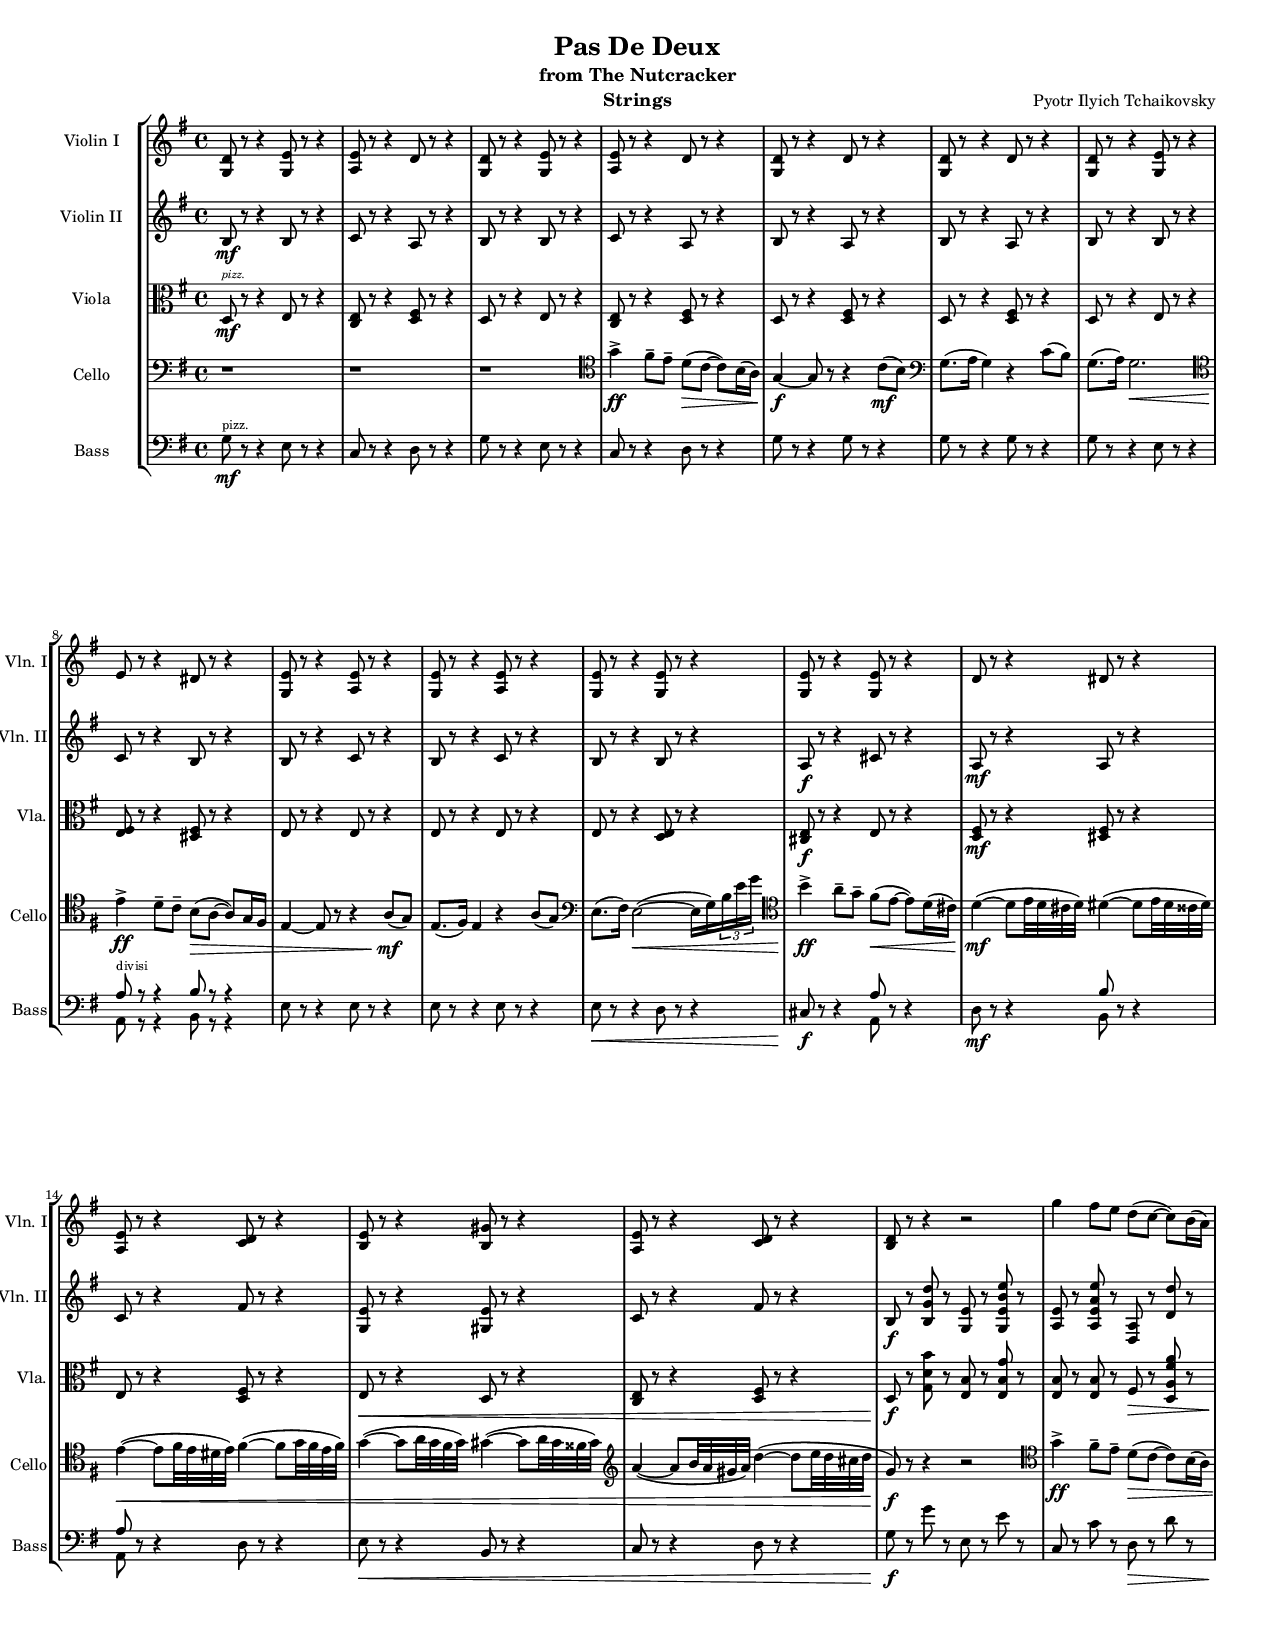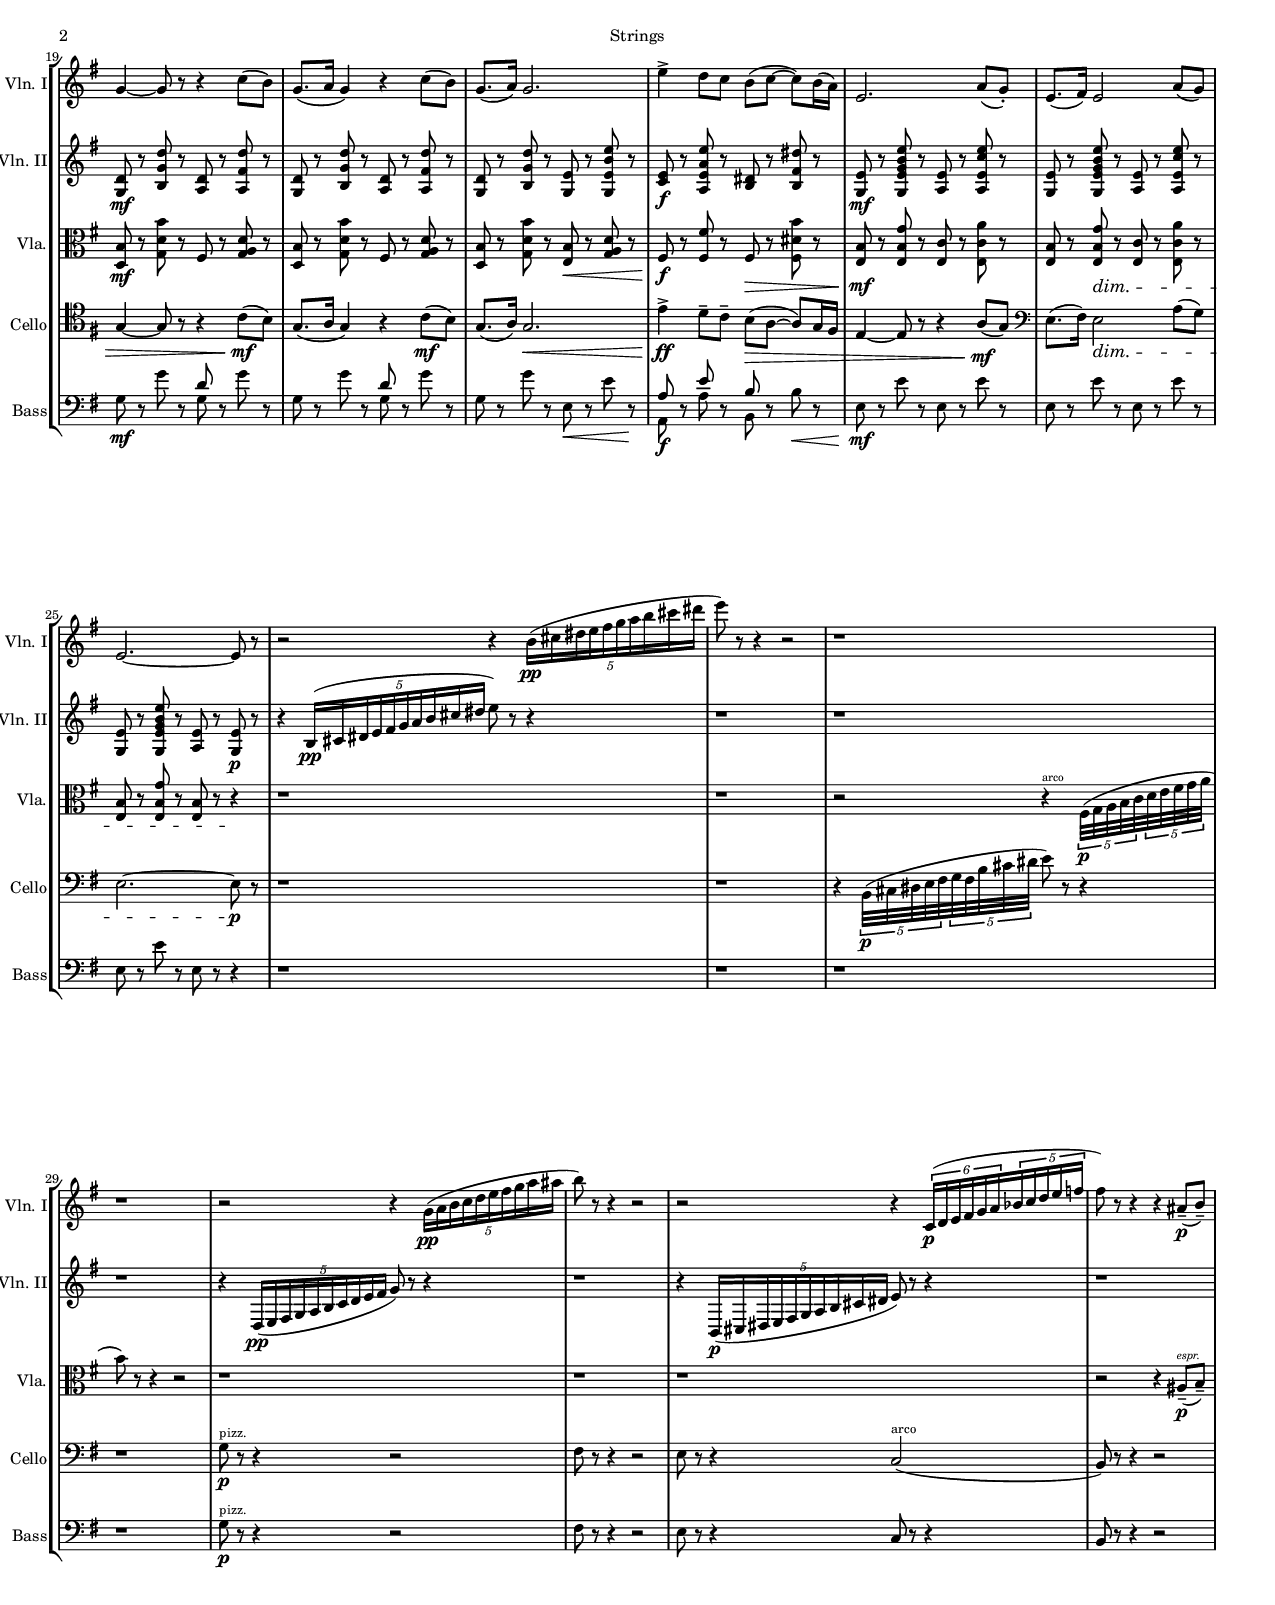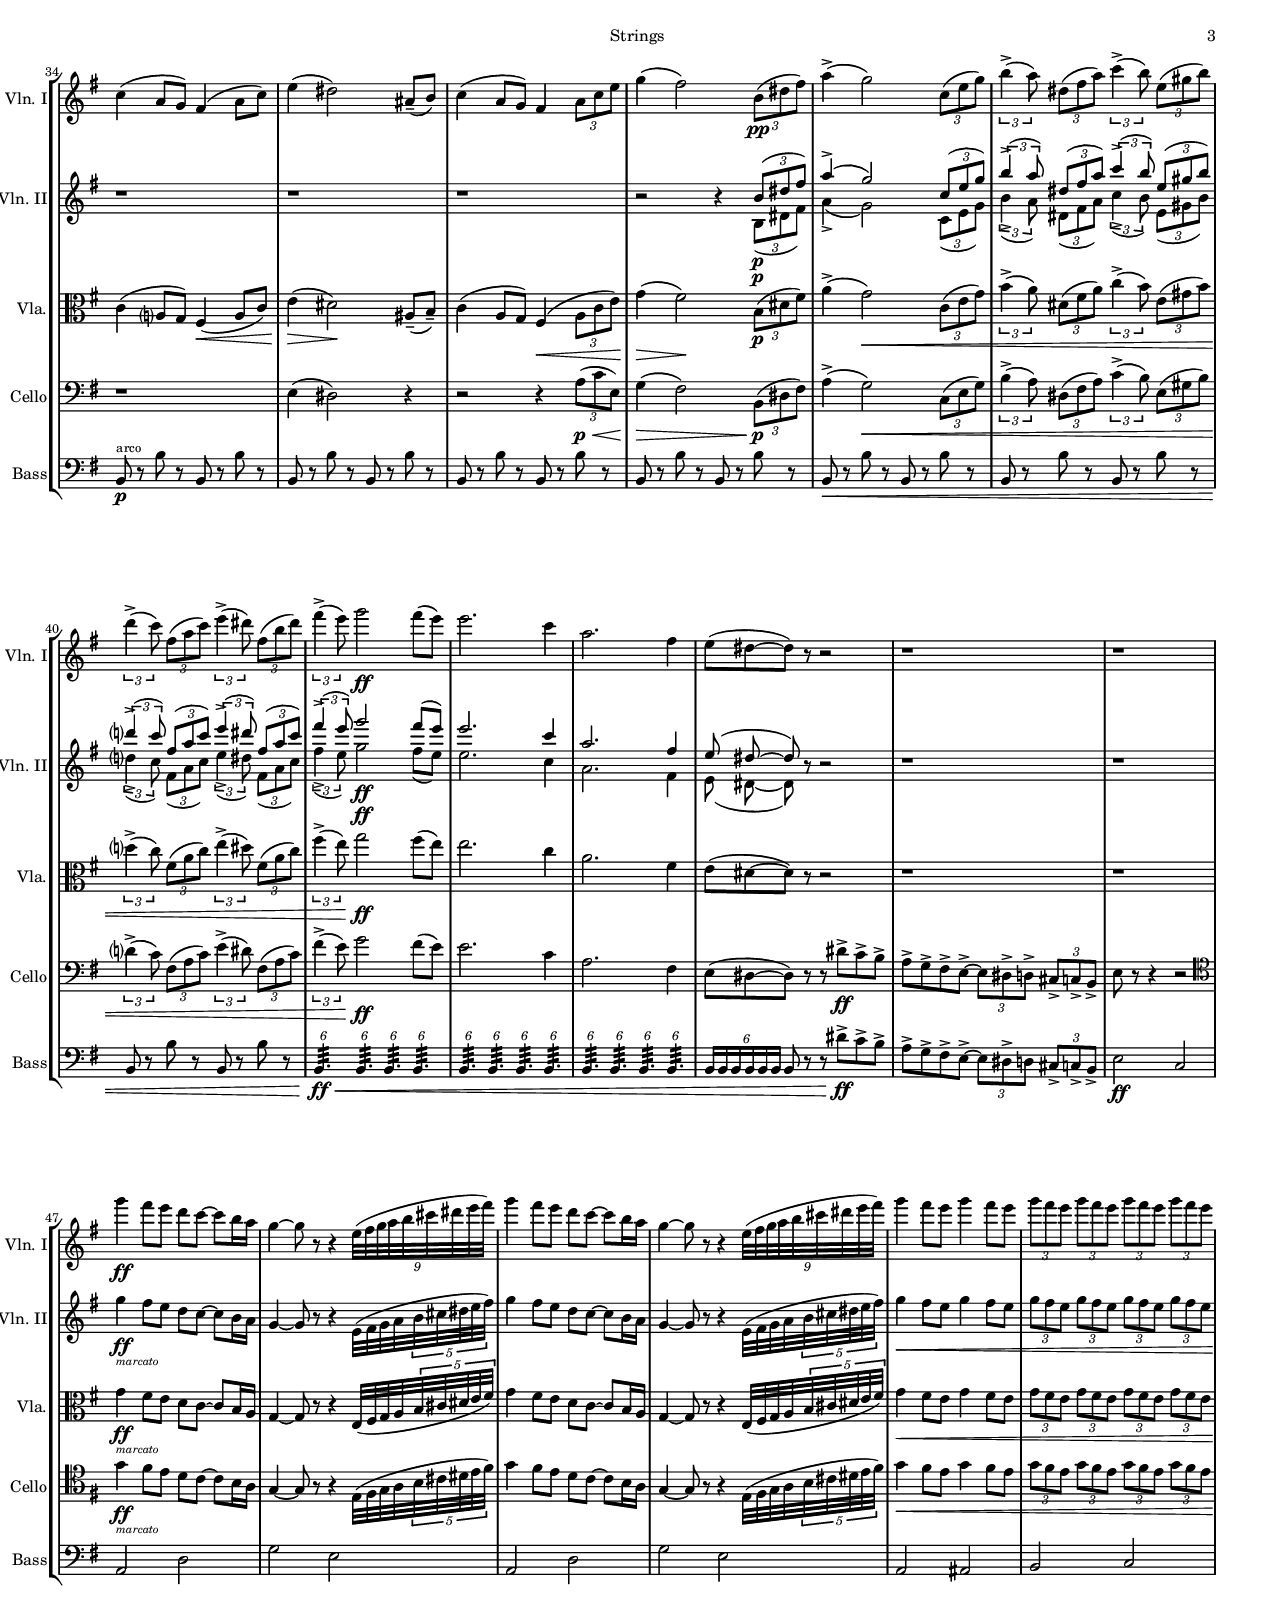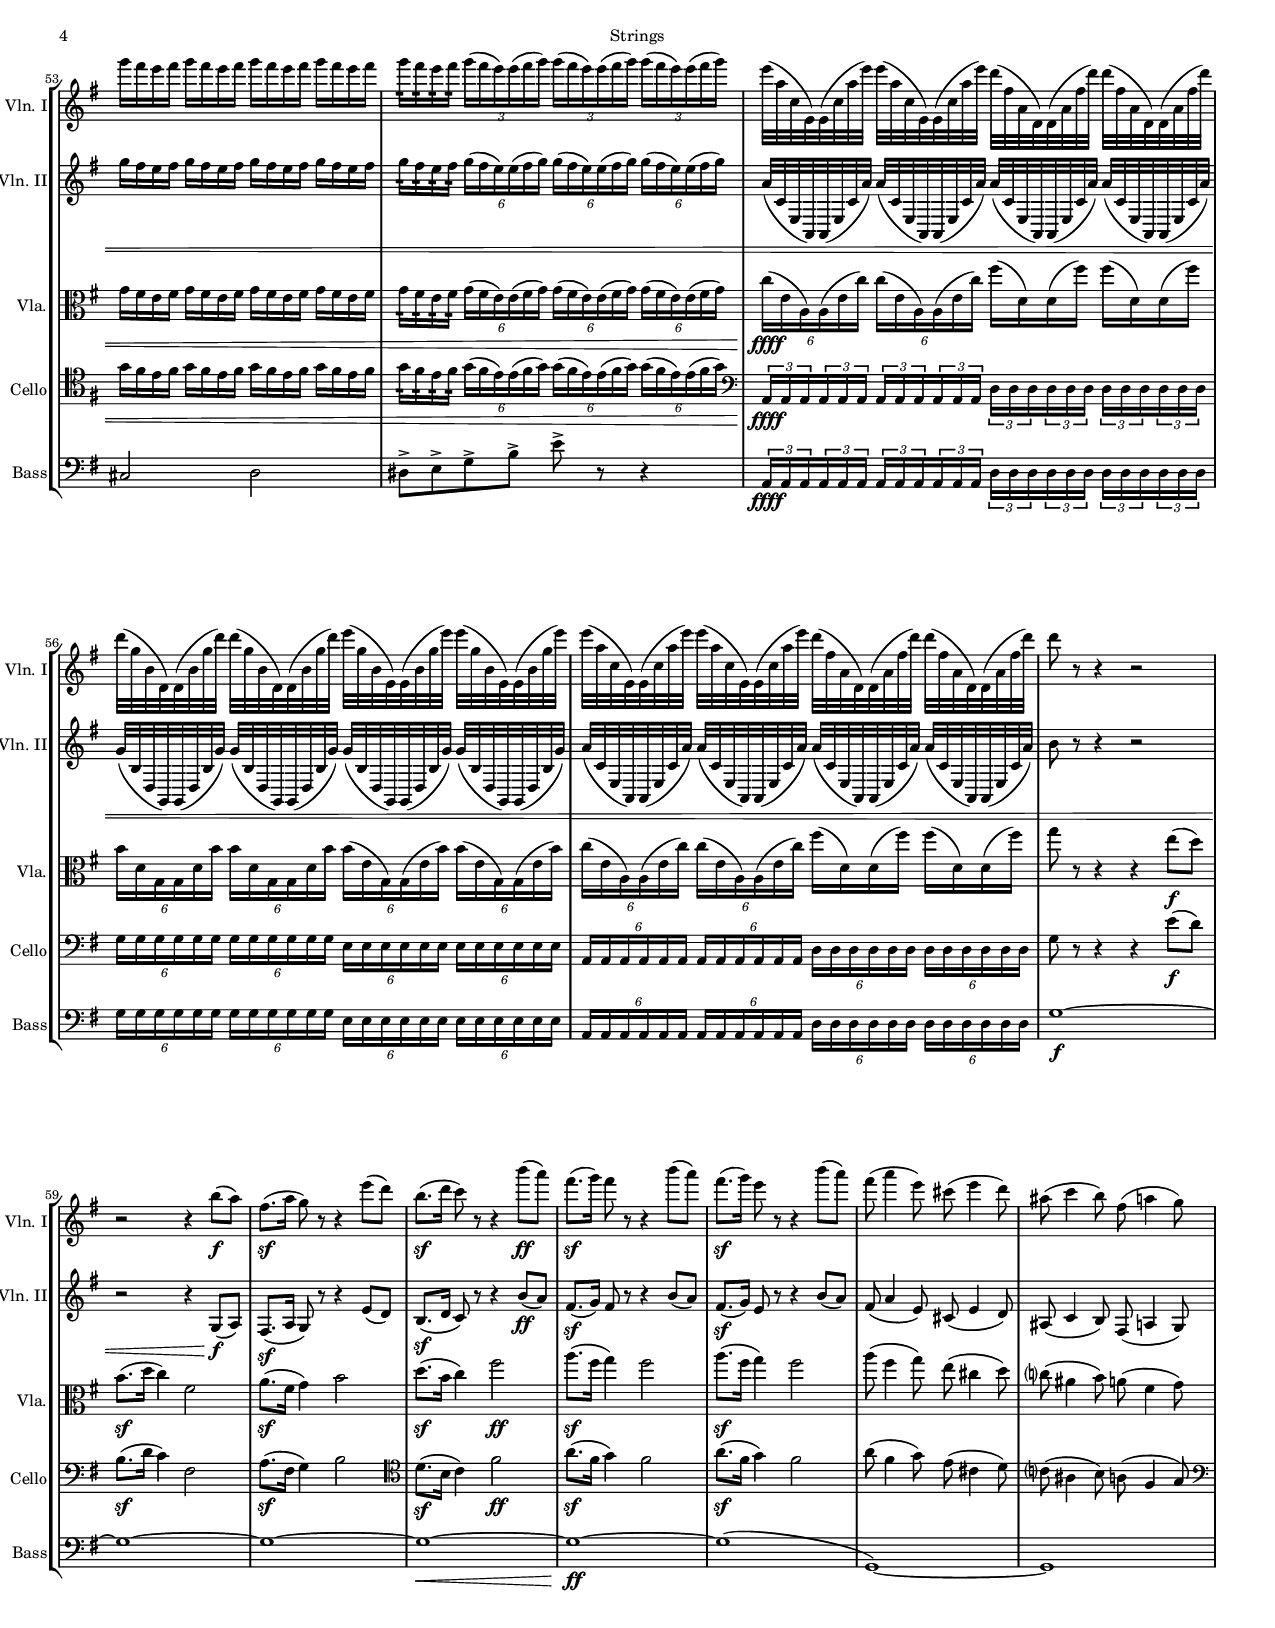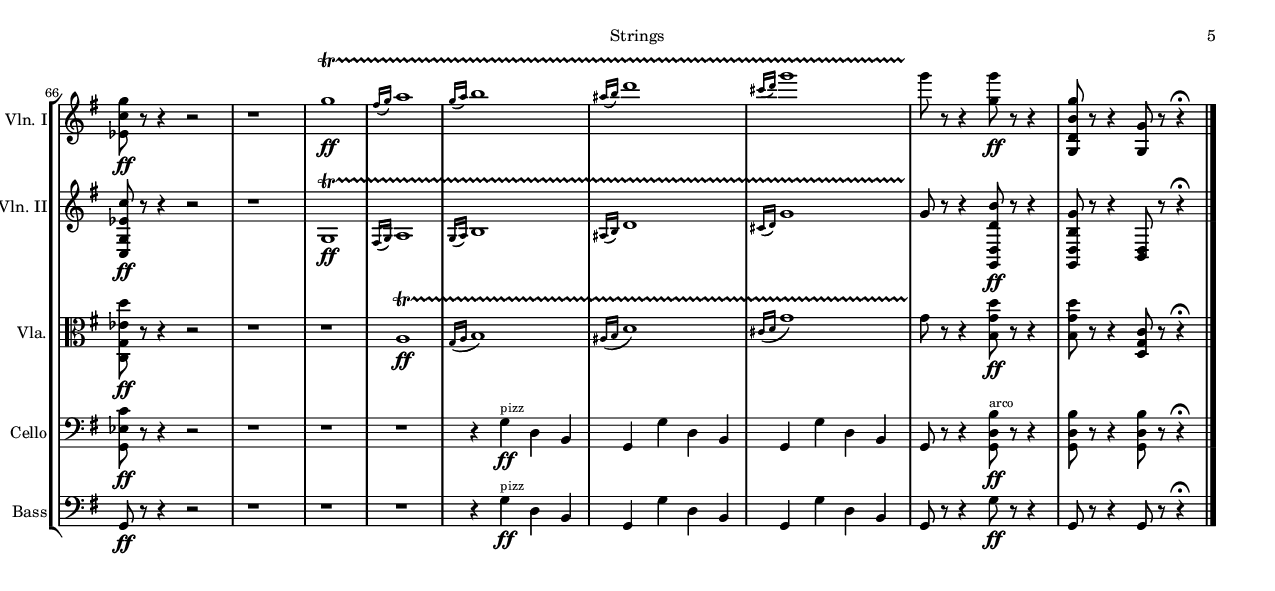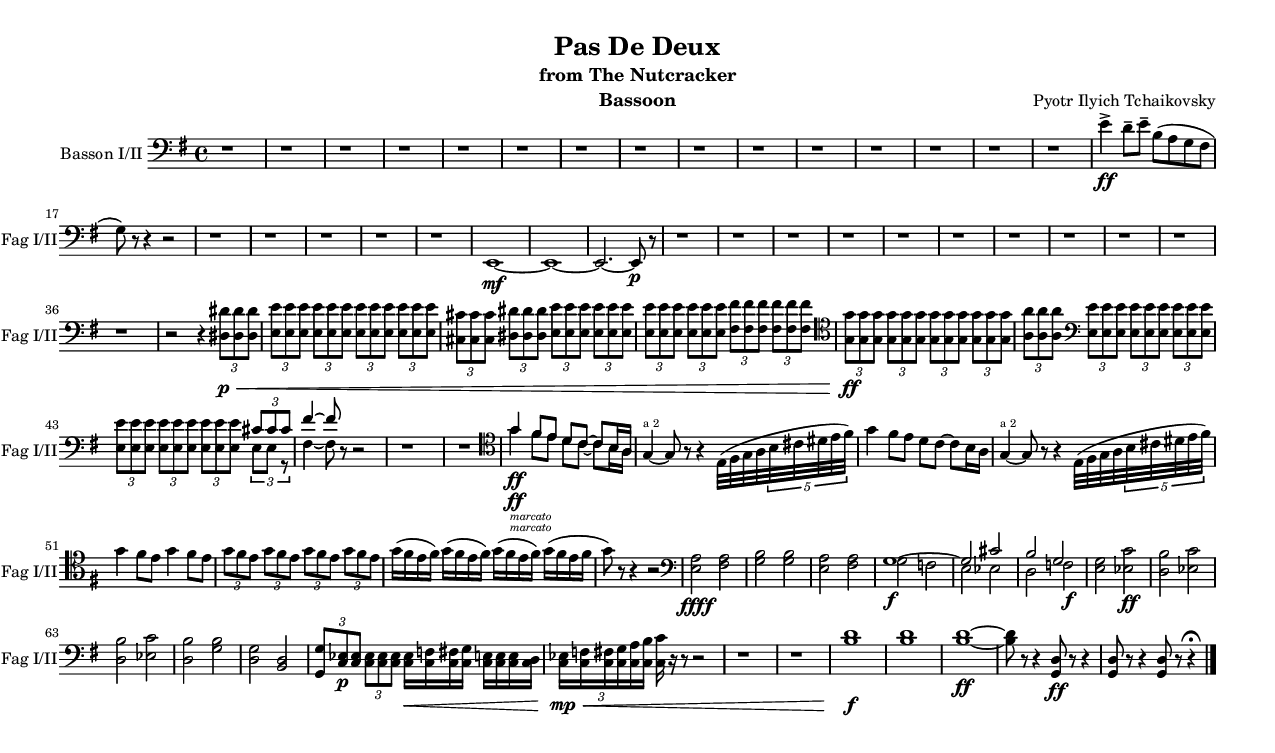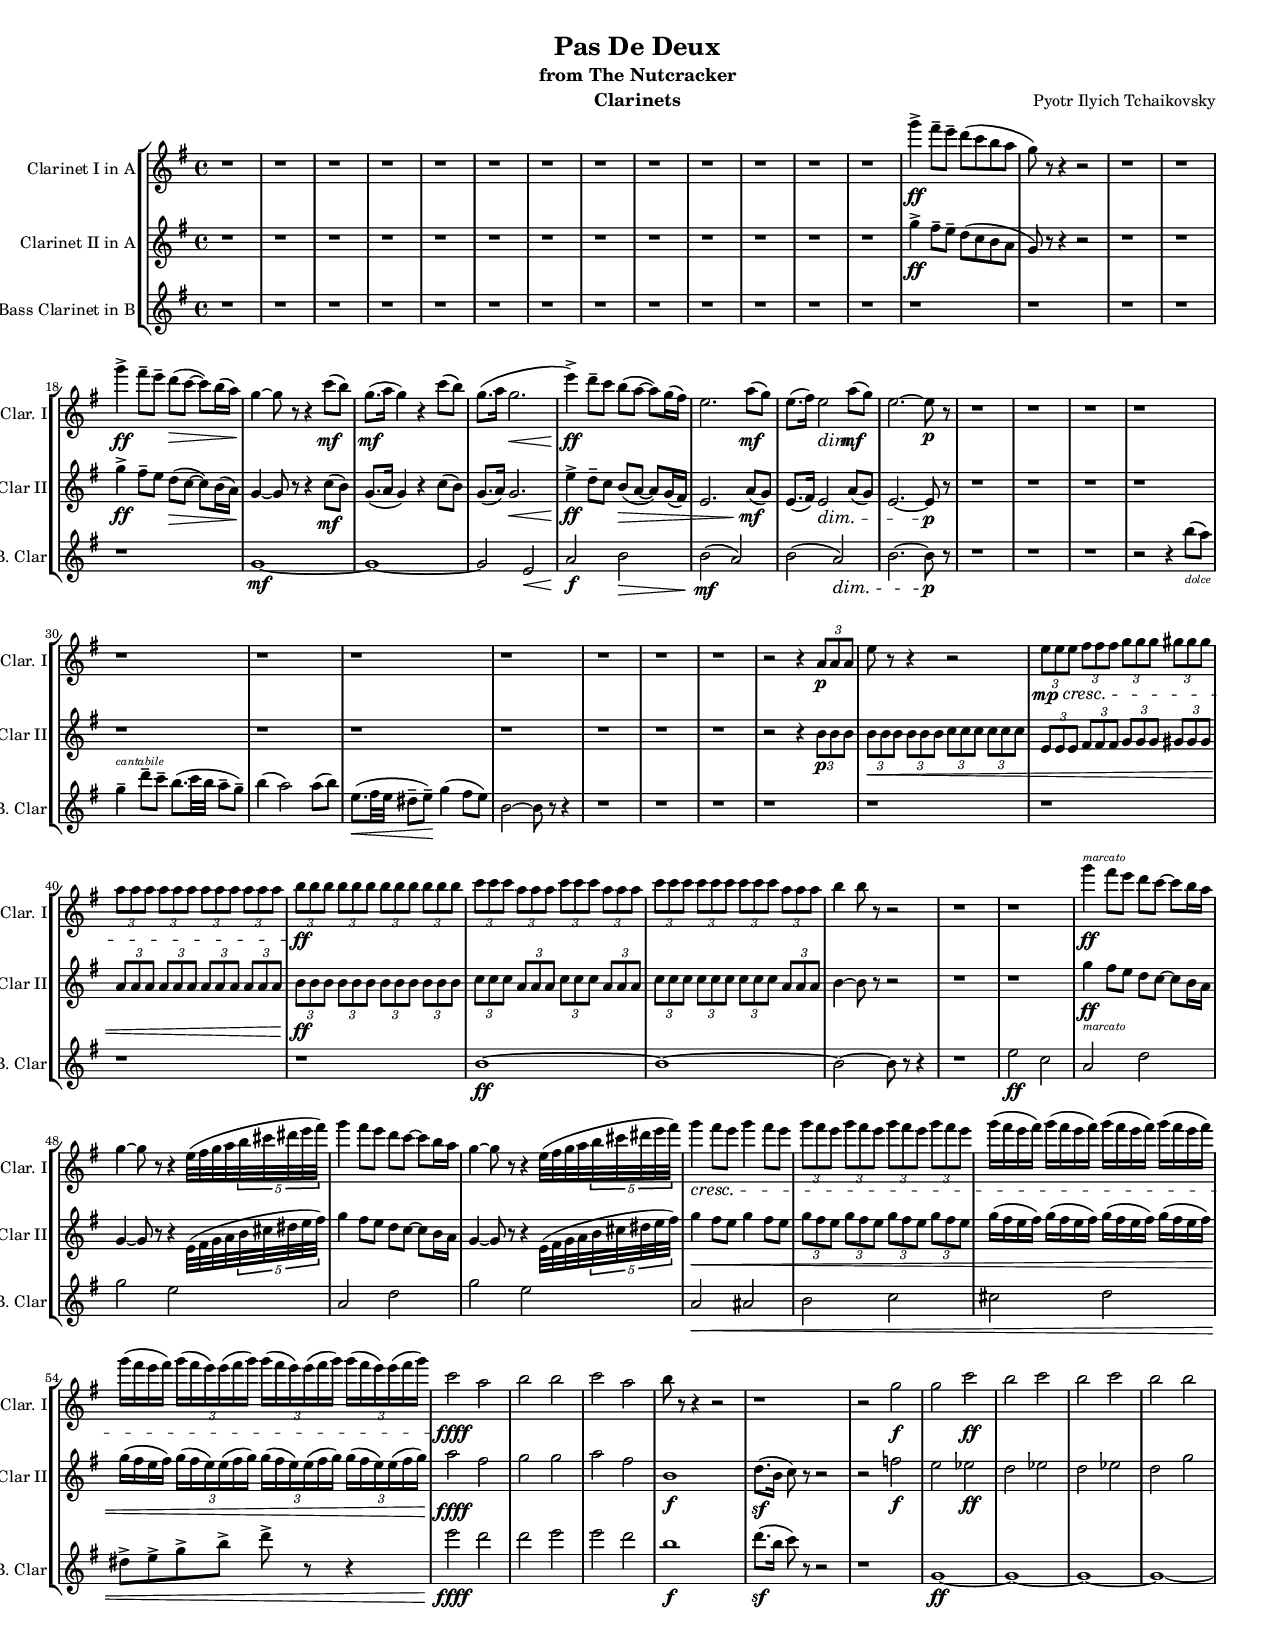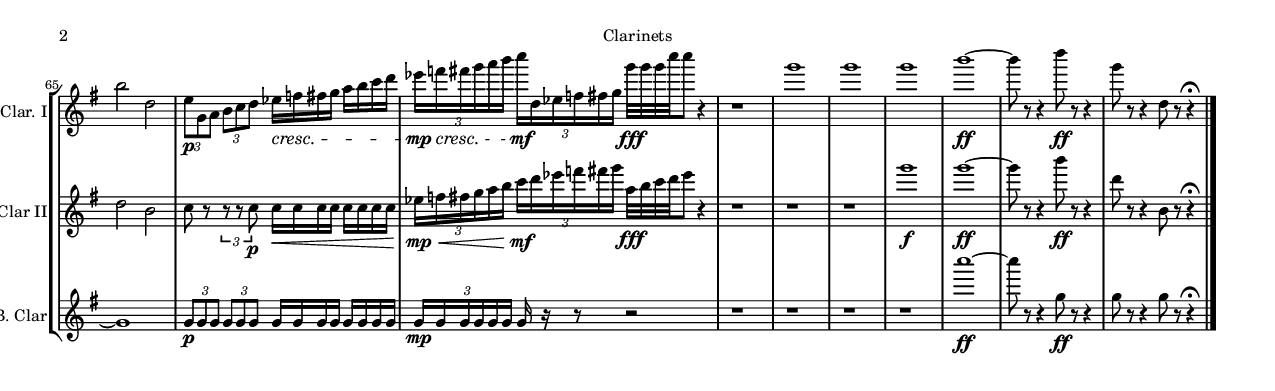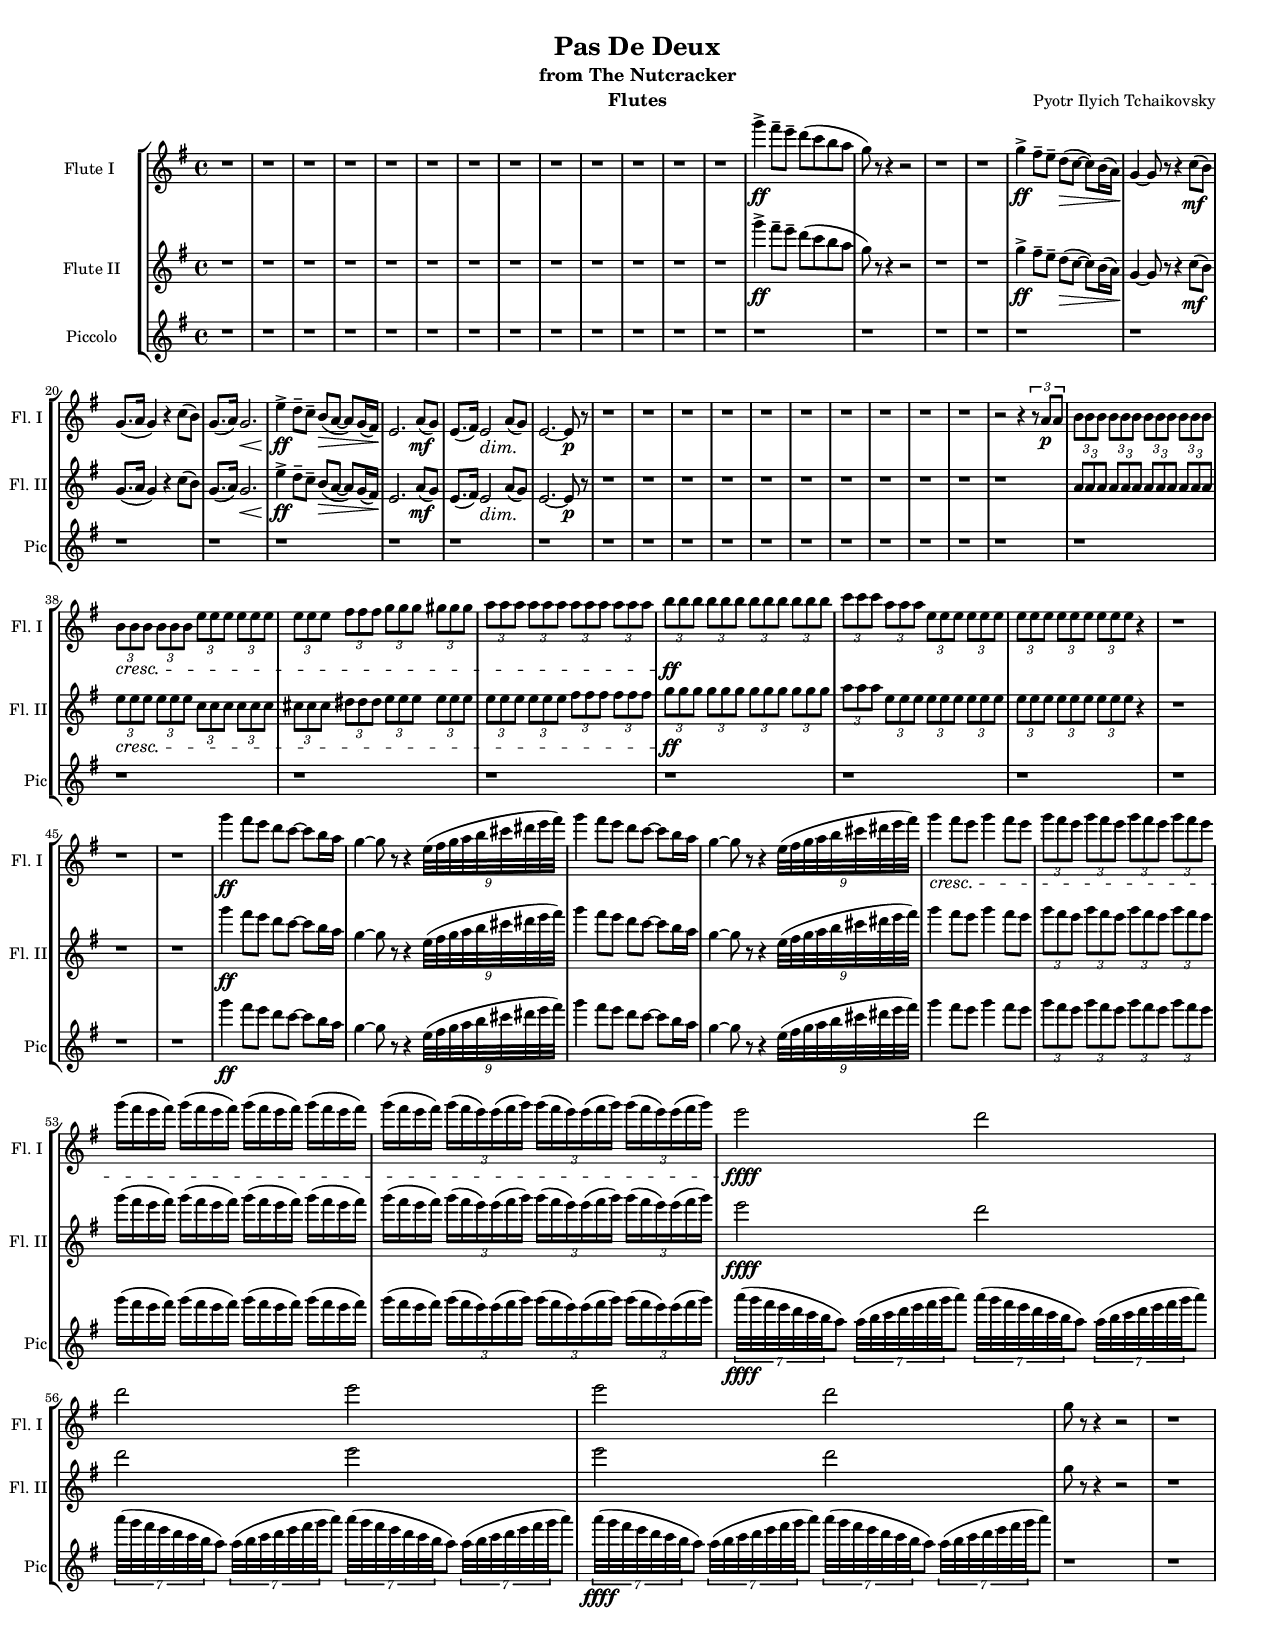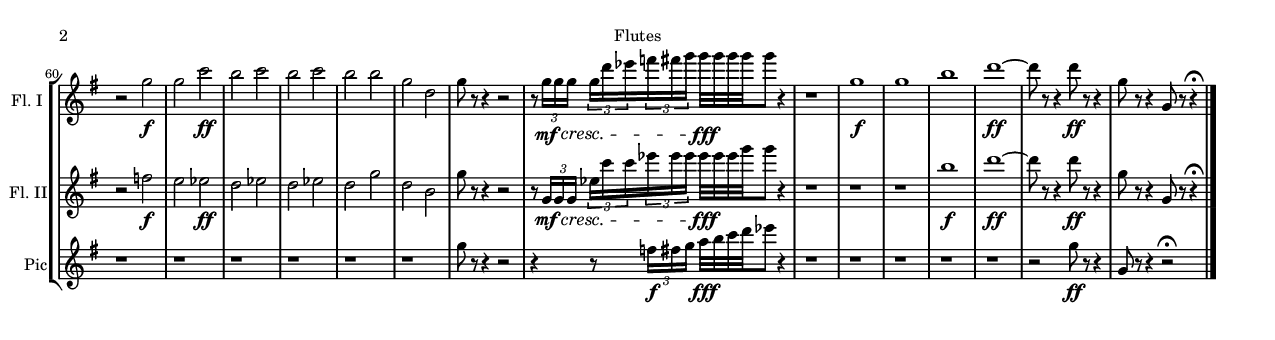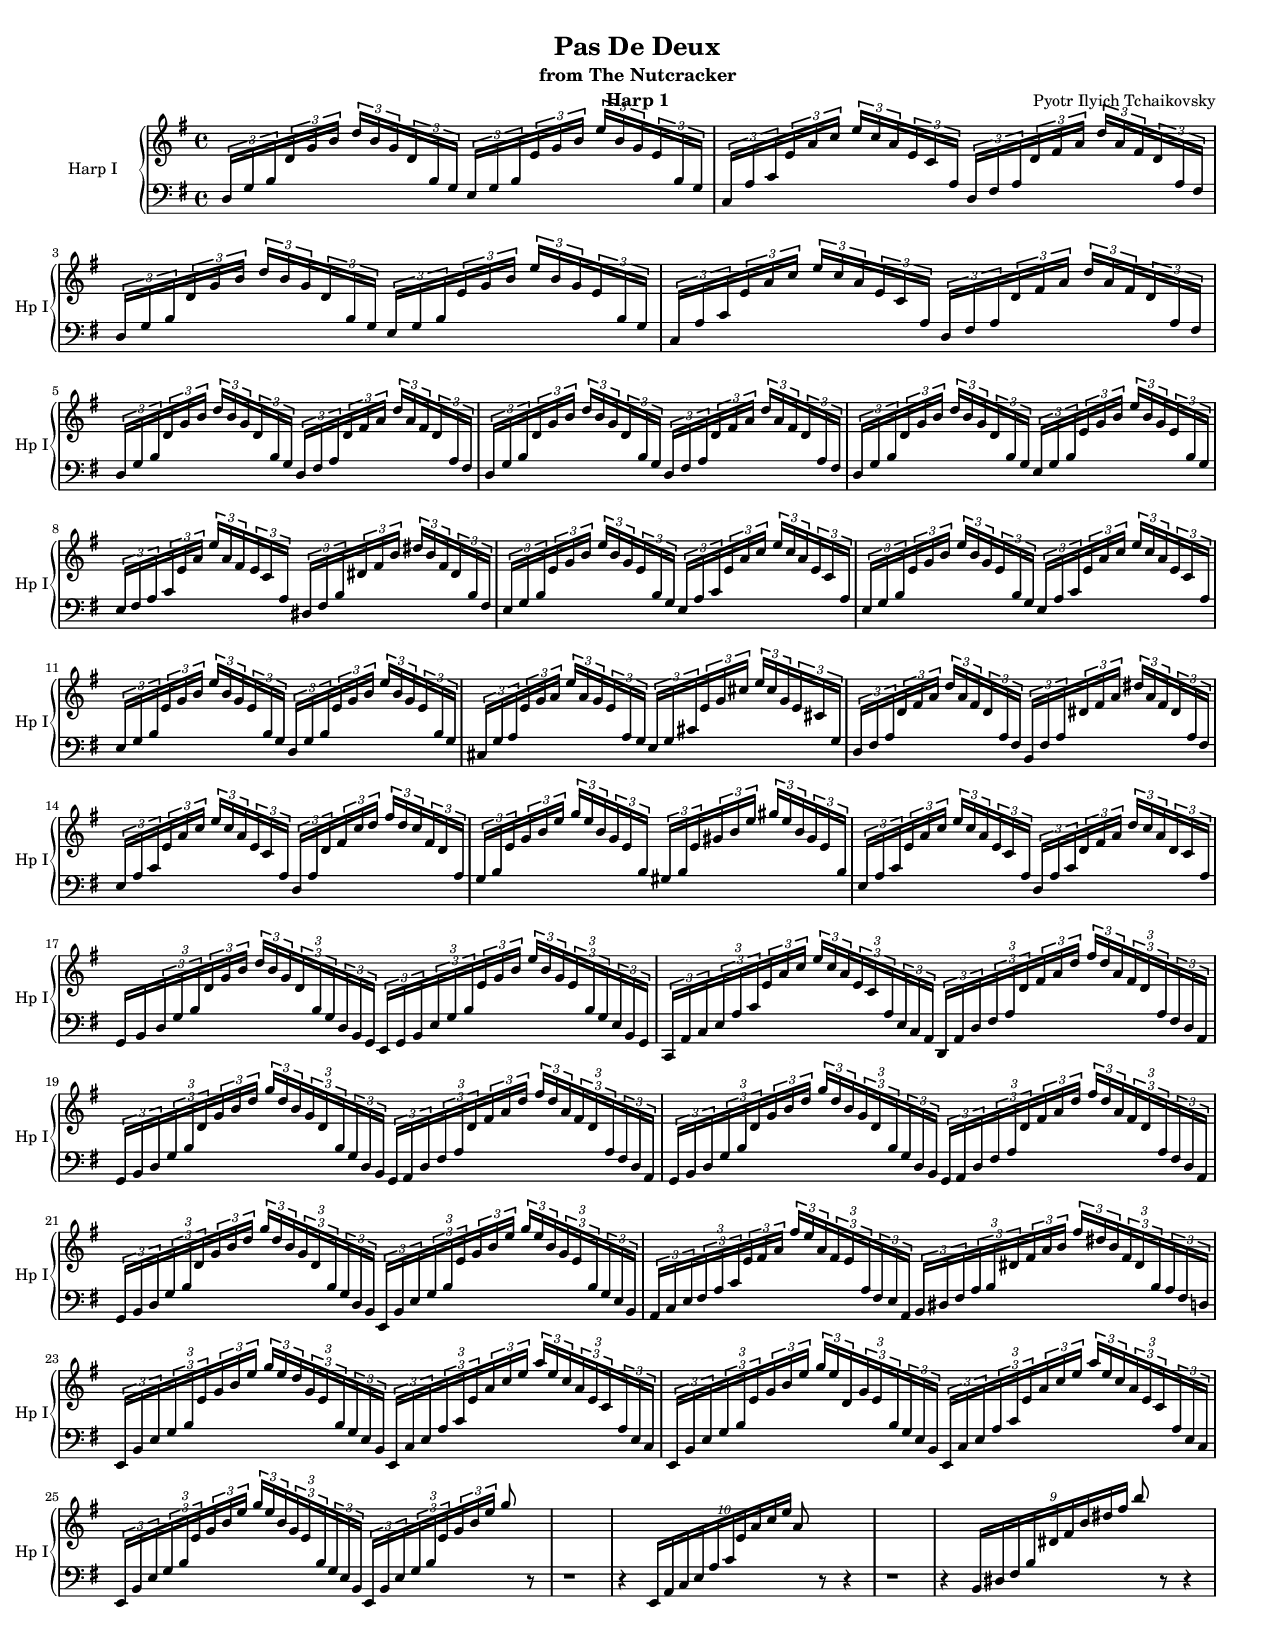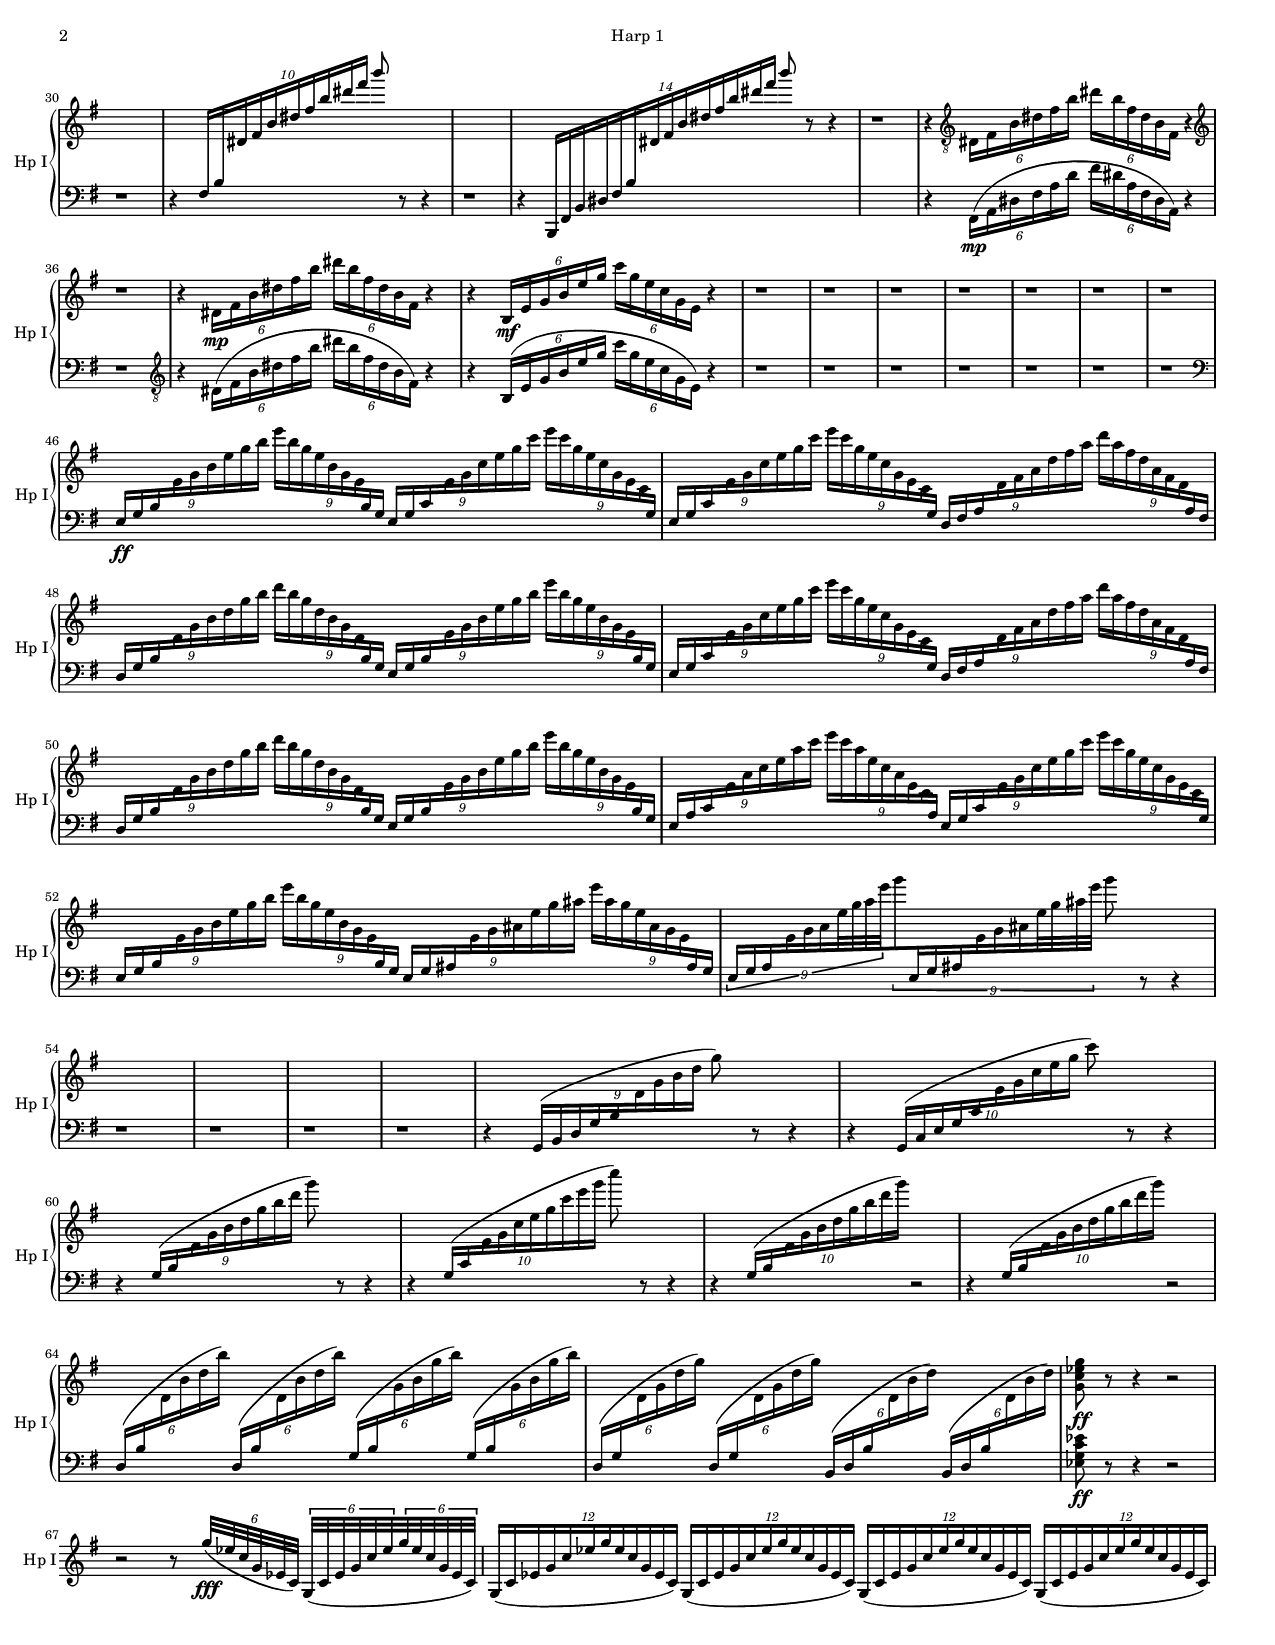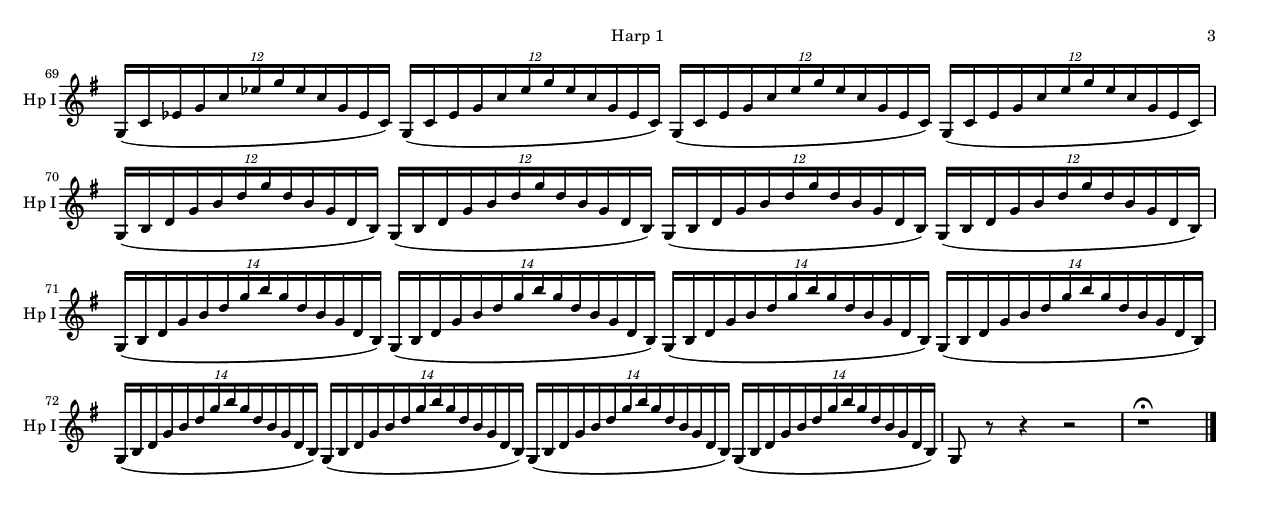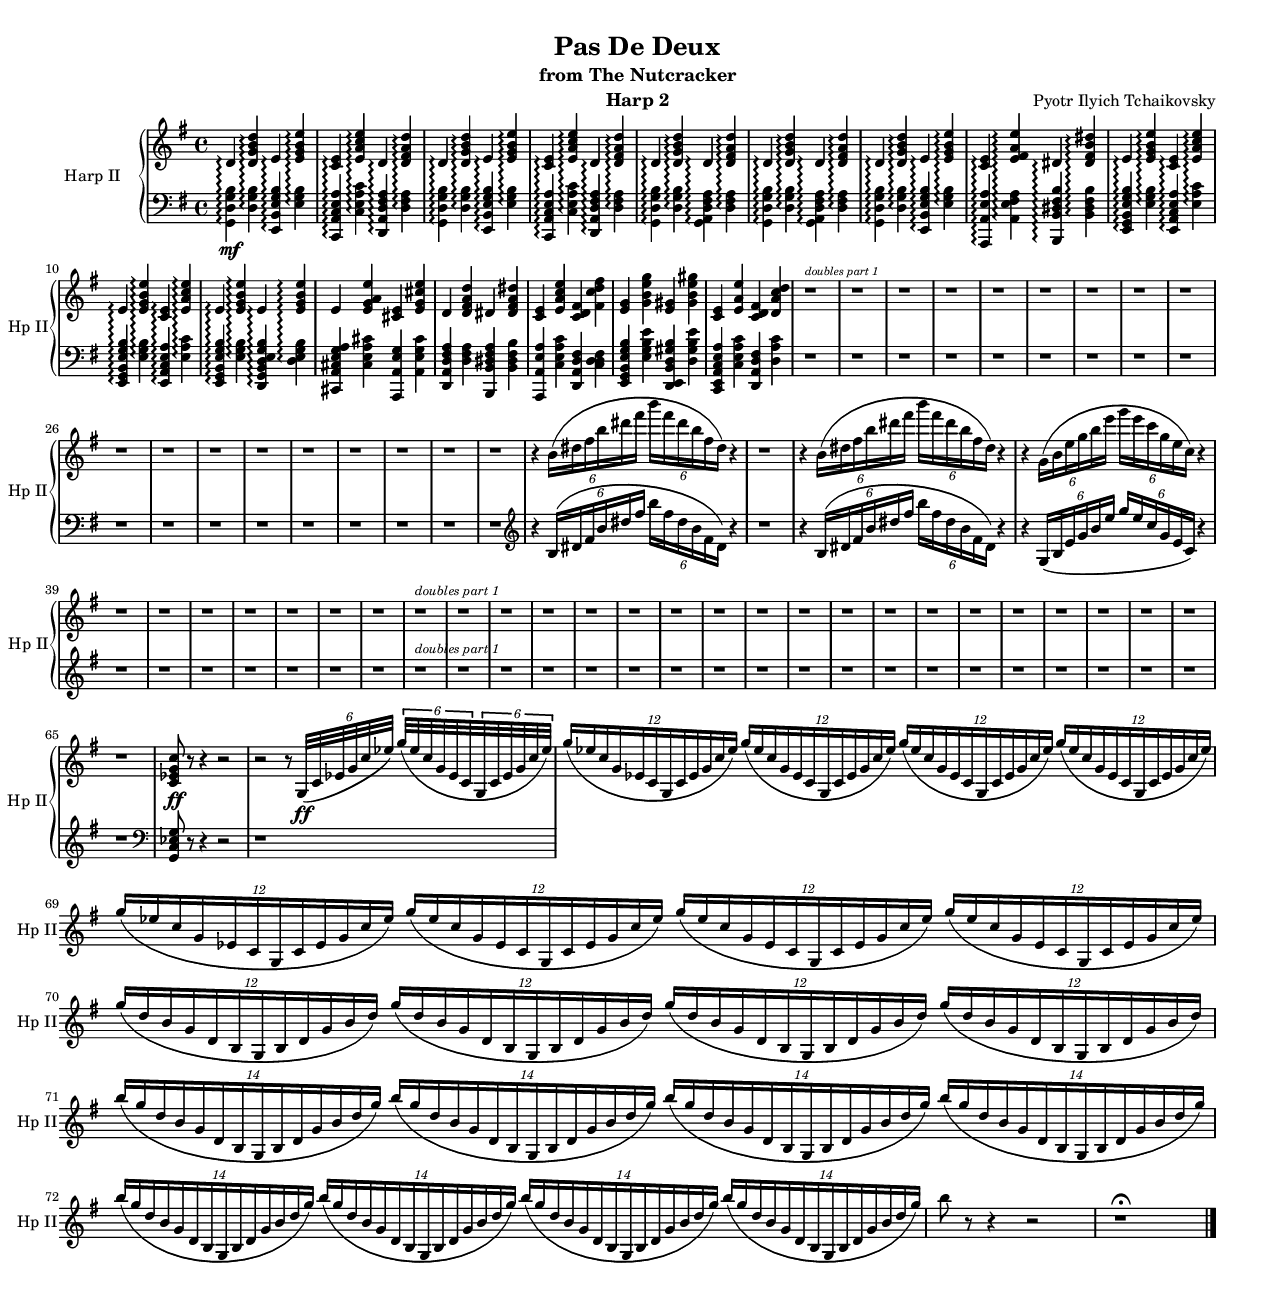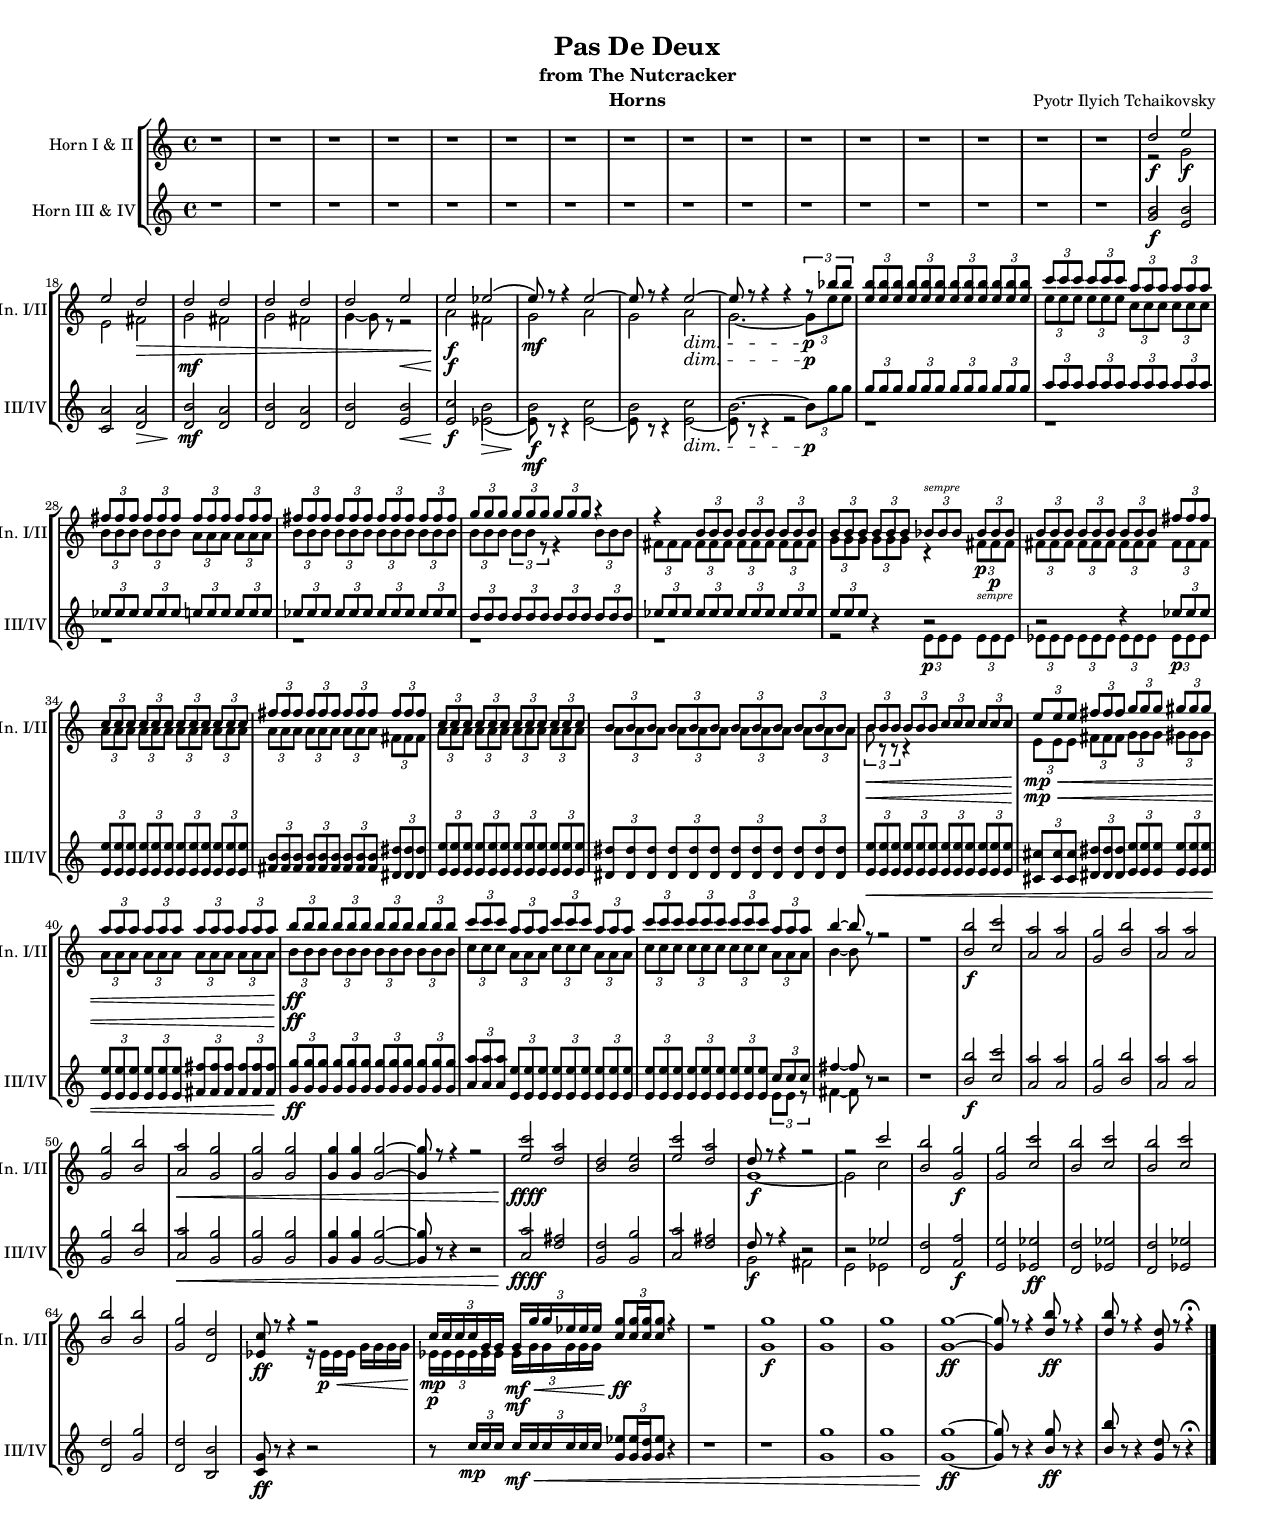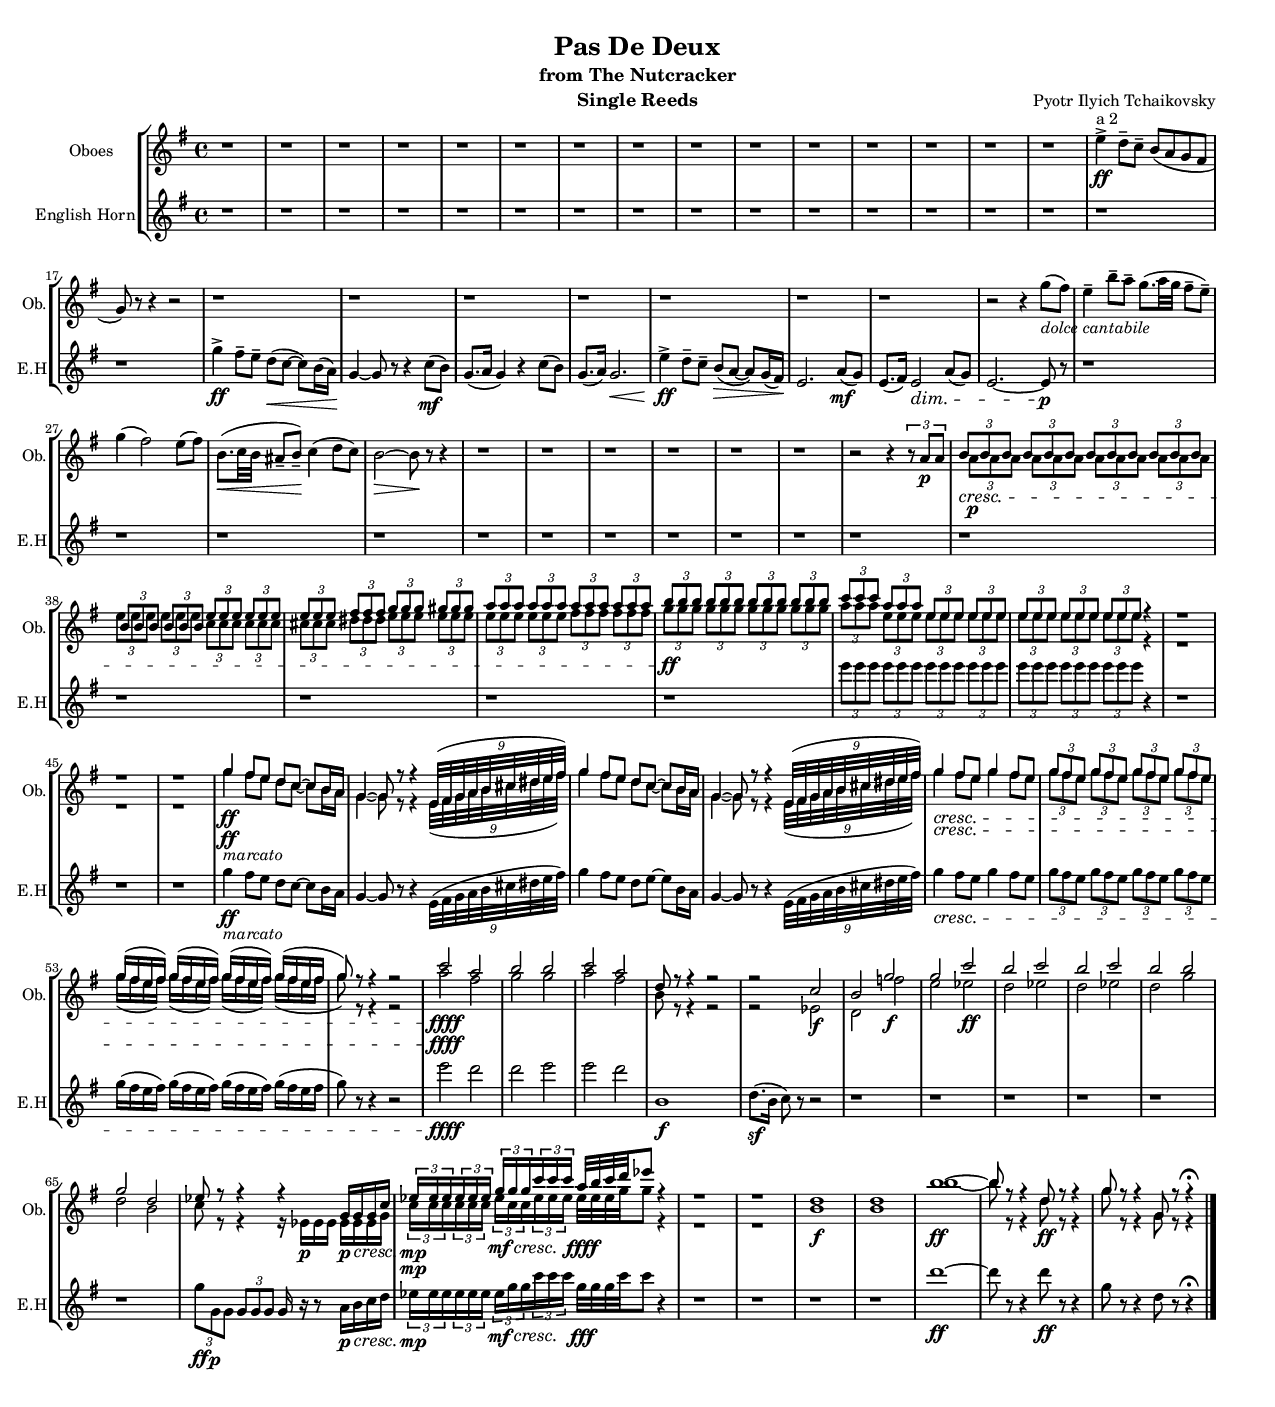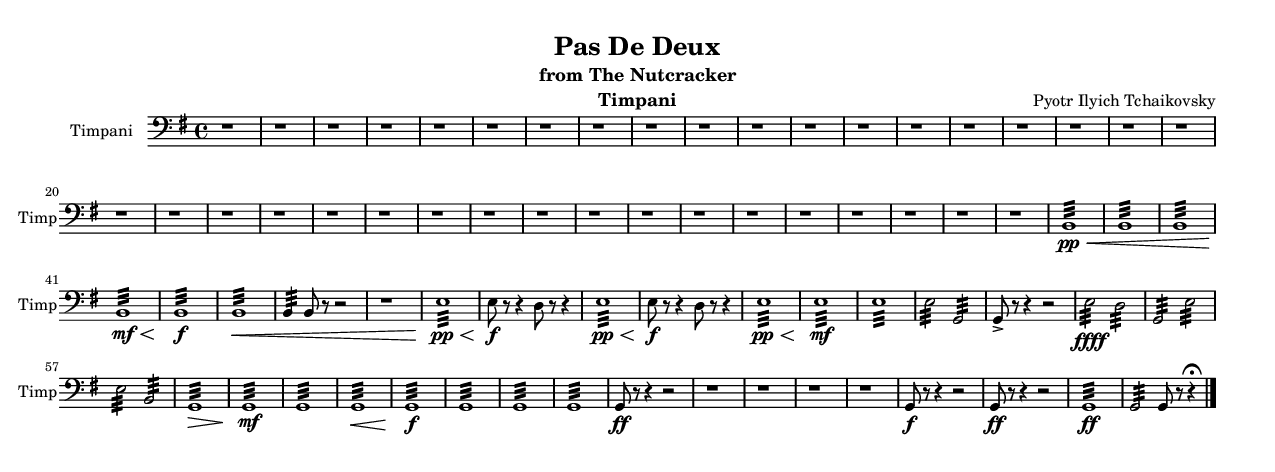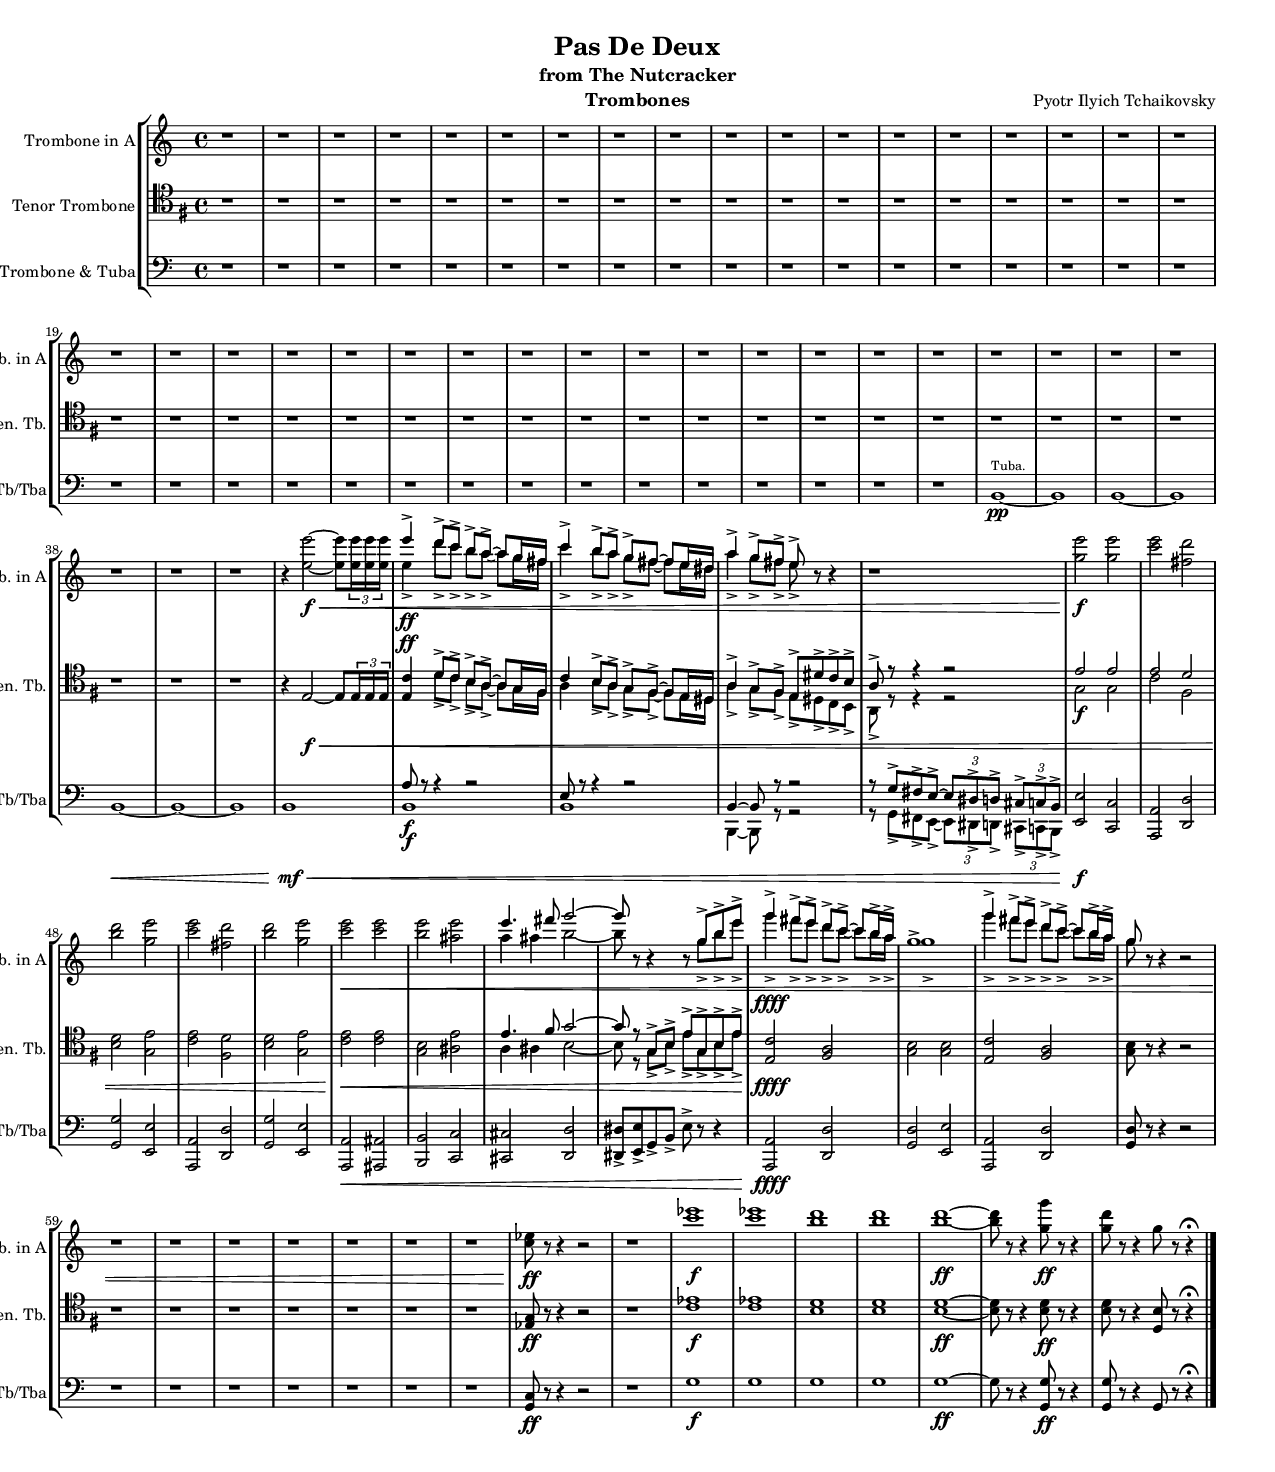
\version "2.18.2"
#(set-global-staff-size 14)
#(set-default-paper-size "letter")


\version "2.18.2"

FluteOne_PDD = 
\relative c'''' {
	\time 4/4
	\key g \major
	%mm1-13
	r1 | r1 | r1 | r1 | r1 | r1 | r1 | r1 | r1 | r1 | r1 | r1 | r1 |
	% p4 mm13-15
	g4->\ff fis8-- e-- d( c b a | g) r8 r4 r2 | r1 |
	% p5 16-17
	r1 | g4->\ff fis8-- e-- d\>( c~ c) b16( a\!) | 
	% p6 18-19
	g4~ g8 r8 r4 c8\mf( b)| g8.( a16 g4) r4 c8( b) |
	% p7 20-21
	g8.( a16) g2.\< | e'4->\ff d8-- c-- b\>( a~ a) g16( fis\!) |
	% p8 22-23
	e2. a8\mf( g) | e8.(fis16) \dimTextDim e2\> a8( g\!) |
	% p9 24-25
	e2.~ e8\p r8 | r1 |
	% p10 26-31
	r1 | r1 | r1 | r1 | r1 | r1 |
	% p11 33-35
	r1 | r1 | r1 |
	% p12 36-38
	r2 r4 \tuplet 3/2 { r8 a\p a} | \tuplet 3/2 {b8 b b} \tuplet 3/2 {b8 b b} 
	\tuplet 3/2 {b8 b b} \tuplet 3/2 {b8 b b} | \crescTextCresc \tuplet 3/2 {b8\< b b} \tuplet 3/2 {b b b}
	\tuplet 3/2 {e e e} \tuplet 3/2 {e e e} |
	% p13 39-41
	\tuplet 3/2 {e e e} \tuplet 3/2 {fis fis fis} \tuplet 3/2 {g g g} \tuplet 3/2 {gis gis gis} |
	\tuplet 3/2 {a a a} \tuplet 3/2 {a a a} \tuplet 3/2 {a a a} \tuplet 3/2 {a a a}
	\tuplet 3/2 {b\ff b b} \tuplet 3/2 {b b b} \tuplet 3/2 {b b b} \tuplet 3/2 {b b b} |
	% p14 42-45
	\tuplet 3/2 {c c c} \tuplet 3/2 {a a a} \tuplet 3/2 {e e e} \tuplet 3/2 {e e e} |
	\tuplet 3/2 {e e e} \tuplet 3/2 {e e e} \tuplet 3/2 {e e e} r4 | r1 | r1 |
	% p15 46-47
	r1 | g'4\ff fis8 e d c~ c b16 a |
	% p16 48-49
	g4~ g8 r8 r4 \tuplet 9/8 {e32( fis g a b cis dis e fis)} | g4 fis8 e d c~ c b16 a |
	% p17 50-51
	g4~ g8 r8 r4 \tuplet 9/8 {e32( fis g a b cis dis e fis)} | \crescTextCresc g4\< fis8 e g4 fis8 e|
	% p18 52-53 
	\tuplet 3/2 {g8 fis e} \tuplet 3/2 {g8 fis e} \tuplet 3/2 {g8 fis e} \tuplet 3/2 {g8 fis e}|
	g16( fis e fis) g16( fis e fis) g16( fis e fis) g16( fis e fis) | 
	%p19 54-5
	g16( fis e fis) \tuplet 3/2 {g16( fis e) e( fis g)} 
	\tuplet 3/2 {g16( fis e) e( fis g)} \tuplet 3/2 {g16( fis e) e( fis g)} | e2\ffff d |
	%p20 56-57
	d e | e d |
	%p21 58-60
	g,8 r8 r4 r2 | r1 | r2 g2\f |
	%p22 61-63 p23 64-65 p 24 66-67
	g c\ff | b c | b c | b b | g d |  g8 r8 r4 r2 | 
	r8 \tuplet 3/2 { g16\mf\< g g} \tuplet 3/2 {g d' ees} \tuplet 3/2 {f fis g} g32\fff g g g g8 r4 |
	%p25 26 27 28 mm68-74
	r1 | g,1\f | g1 | b1 | d1~\ff | d8 r8 r4 d8\ff r8 r4 | g,8 r8 r4 g,8 r8 r4\fermata \bar "|."
	}
	
	
		
FluteTwo_PDD =
 \relative c'''' { 
	\time 4/4
	\key g \major
	%mm1-13
	r1 | r1 | r1 | r1 | r1 | r1 | r1 | r1 | r1 | r1 | r1 | r1 | r1 |
	% p4 mm13-15
	g4->\ff fis8-- e-- d( c b a | g) r8 r4 r2 | r1 |
	% p5 16-17
	r1 | g4->\ff fis8-- e-- d\>( c~ c) b16( a\!) | 
	% p6 18-19
	g4~ g8 r8 r4 c8\mf( b)| g8.( a16 g4) r4 c8( b) |
	% p7 20-21
	g8.( a16) g2.\< | e'4->\ff d8-- c-- b\>( a~ a) g16( fis\!) |
	% p8 22-23
	e2. a8\mf( g) | e8.(fis16) \dimTextDim e2\> a8( g\!) |
	% p9 24-25
	e2.~ e8\p r8 | r1 |
	% p10 26-31
	r1 | r1 | r1 | r1 | r1 | r1 |
	% p11 33-35
	r1 | r1 | r1 |
	% p12 36-38
	r1 | \tuplet 3/2 {a8 a a} \tuplet 3/2 {a a a} \tuplet 3/2 {a a a} \tuplet 3/2 {a a a} | 
	\crescTextCresc \tuplet 3/2 {e'8\< e e} \tuplet 3/2 {e e e} \tuplet 3/2 {c c c} \tuplet 3/2 {c c c} |
	% p13 39-41
	\tuplet 3/2 {cis cis cis} \tuplet 3/2 {dis dis dis} \tuplet 3/2 {e e e} \tuplet 3/2 {e e e} |
	\tuplet 3/2 {e e e} \tuplet 3/2 {e e e} \tuplet 3/2 {fis fis fis} \tuplet 3/2 {fis fis fis} |
	\tuplet 3/2 {g\ff g g} \tuplet 3/2 {g g g} \tuplet 3/2 {g g g} \tuplet 3/2 {g g g} |
	% p14 42-45
	\tuplet 3/2 {a a a} \tuplet 3/2 {e e e} \tuplet 3/2 {e e e} \tuplet 3/2 {e e e} |
	\tuplet 3/2 {e e e} \tuplet 3/2 {e e e} \tuplet 3/2 {e e e} r4 | r1 | r1 |
	% p15 46-47
	r1 | g'4\ff fis8 e d c~ c b16 a |
	% p16 48-49
	g4~ g8 r8 r4 \tuplet 9/8 {e32( fis g a b cis dis e fis)} | g4 fis8 e d c~ c b16 a |
	% p17 50-51
	g4~ g8 r8 r4 \tuplet 9/8 {e32( fis g a b cis dis e fis)} | g4 fis8 e g4 fis8 e|
	% p18 52-53 
	\tuplet 3/2 {g8 fis e} \tuplet 3/2 {g8 fis e} \tuplet 3/2 {g8 fis e} \tuplet 3/2 {g8 fis e}|
	g16( fis e fis) g16( fis e fis) g16( fis e fis) g16( fis e fis) | 
	%p19 54-5
	g16( fis e fis) \tuplet 3/2 {g16( fis e) e( fis g)} 
	\tuplet 3/2 {g16( fis e) e( fis g)} \tuplet 3/2 {g16( fis e) e( fis g)} | e2\ffff d |
	%p20 56-57
	d e | e d |
	%p21 58-60
	g,8 r8 r4 r2 | r1 | r2 f2\f |
	%p22 61-63 p23 64-65 p 24 66-67
	e ees\ff | d ees | d ees | d g | d b | g'8 r8 r4 r2 |
	r8 \tuplet 3/2 { g,16\mf\< g g} \tuplet 3/2 {ees' c' c} \tuplet 3/2 {ees ees ees} ees32\fff ees ees g g8 r4 |
	%p25 26 27 28  mm68-74
	r1 | r1 | r1 | b,1\f | d1~\ff | d8 r8 r4 d8\ff r8 r4 | g,8 r8 r4 g,8 r8 r4\fermata \bar "|."
	
	}
Piccolo_PDD =
\relative c''' { 
	\time 4/4
	\key g \major
	r1 | r1 |r1 |r1 |r1 |r1 |r1 |r1 | r1 |r1 |r1 |r1 |r1 |r1 |r1 |r1 | r1 |r1 |
	r1 | r1 |r1 |r1 |r1 |r1 |r1 |r1 | r1 |r1 |r1 | r1 |r1 |r1 |r1 |r1 |r1 |
	%p12
	r1 |r1 |r1 |r1 |r1 |r1 |r1 |r1 |r1 |r1 |
	% p15 46-47
	r1 | g'4\ff fis8 e d c~ c b16 a |
	% p16 48-49
	g4~ g8 r8 r4 \tuplet 9/8 {e32( fis g a b cis dis e fis)} | g4 fis8 e d c~ c b16 a |
	% p17 50-51
	g4~ g8 r8 r4 \tuplet 9/8 {e32( fis g a b cis dis e fis)} | g4 fis8 e g4 fis8 e|
	% p18 52-53 
	\tuplet 3/2 {g8 fis e} \tuplet 3/2 {g8 fis e} \tuplet 3/2 {g8 fis e} \tuplet 3/2 {g8 fis e}|
	g16( fis e fis) g16( fis e fis) g16( fis e fis) g16( fis e fis) | 
	%p19 54-55
	g16( fis e fis) \tuplet 3/2 {g16( fis e) e( fis g)} 
	\tuplet 3/2 {g16( fis e) e( fis g)} \tuplet 3/2 {g16( fis e) e( fis g)} | 
	\tuplet 7/4 {a32(\ffff g fis e d c b } a8) \tuplet 7/4 {a32( b c d e fis g} a8)
	\tuplet 7/4 {a32( g fis e d c b } a8) \tuplet 7/4 {a32( b c d e fis g} a8)|
	%p 20 56-57
	\tuplet 7/4 {a32( g fis e d c b } a8) \tuplet 7/4 {a32( b c d e fis g} a8)
	\tuplet 7/4 {a32( g fis e d c b } a8) \tuplet 7/4 {a32( b c d e fis g} a8)|
	\tuplet 7/4 {a32(\ffff g fis e d c b } a8) \tuplet 7/4 {a32( b c d e fis g} a8)
	\tuplet 7/4 {a32( g fis e d c b } a8) \tuplet 7/4 {a32( b c d e fis g} a8)|
	%p21 58-60 p22 61-63 p23 64-65 
	r1 | r1 | r1 | r1 | r1 | r1 | r1 | r1 |
	%p24 66-67r8 
	g,8 r8 r4 r2 |r4 r8  \tuplet 3/2 {f16\f fis g} a32\fff b c d ees8 r4 |
	%p25 26 27 28  mm68-74
	r1 | r1 | r1 | r1 r1| r2 g,8\ff r8 r4 | g,8 r8 r4 r2\fermata \bar "|."
}

\version "2.18.2"


Oboes_PDD = 
	<<\relative c'' {
	\time 4/4
	\key g \major

	%p1 p2 p3 mm1-13
	r1 | r1 | r1 | r1 | r1 | r1 | r1 | r1 | r1 | r1 | r1 | r1 | r1 |
	%p4 mm14-15 p5 16-17
	r1 | r1 | e4->\ff^\markup {"a 2"} d8-- c-- b8( a g fis | g8) r8 r4 r2 | r1 |
	%p6-9 mm18-24
	r1 | r1 | r1 | r1 | r1 | r1 | r2 r4 g'8_\markup { \italic "dolce cantabile"} ( fis) |
	%p9 mm25
	e4-- b'8-- a-- g8.( a32 g fis8-- e--) |
	%p10 mm26-28
	g4( fis2) e8( fis) | b,8.\<( c32 b ais8-- b--\!) c4 (d8 c) | b2\>~ b8\! r8 r4 |
	%mm29-31
	r1 | r1 | r1 |
	%p11 mm 32-34
	r1 | r1 | r1 | \barNumberCheck #36
	%p12 35-37
	r2 r4 \tuplet 3/2 {r8 a\p a} |
	<<
		{
			\voiceOne
			\crescTextCresc \tuplet 3/2 {b8\< b b} \tuplet 3/2 {b8 b b} \tuplet 3/2 {b8 b b} \tuplet 3/2 {b8 b b} |
			\tuplet 3/2 {b8 b b} \tuplet 3/2 {b8 b b} \tuplet 3/2 {e e e} \tuplet 3/2 {e e e} |
			\tuplet 3/2 {e e e} \tuplet 3/2 {fis fis fis} \tuplet 3/2 {g g g} \tuplet 3/2 {gis gis gis} |
			\tuplet 3/2 {a a a} \tuplet 3/2 {a a a} \tuplet 3/2 {a a a} \tuplet 3/2 {a a a} |
			\tuplet 3/2 {b\ff b b} \tuplet 3/2 {b b b} \tuplet 3/2 {b b b} \tuplet 3/2 {b b b}
			%p14 mm41-44
			\tuplet 3/2 {c c c} \tuplet 3/2 {a a a} \tuplet 3/2 {e e e} \tuplet 3/2 {e e e} |
			\tuplet 3/2 {e e e} \tuplet 3/2 {e e e} \tuplet 3/2 {e e e} r4 | r1 | r1 |
			%p15 mm45-446
			r1 | g4\ff_\markup {\italic "marcato"} fis8 e d c~ c b16 a |
			% p16 48-49
			g4~ g8 r8 r4 \tuplet 9/8 {e32( fis g a b cis dis e fis)} | g4 fis8 e d c~ c b16 a |
			% p17 50-51
			g4~ g8 r8 r4 \tuplet 9/8 {e32( fis g a b cis dis e fis)} | \crescTextCresc g4\< fis8 e g4 fis8 e|
			% p18 52-53 
			\tuplet 3/2 {g8 fis e} \tuplet 3/2 {g8 fis e} \tuplet 3/2 {g8 fis e} \tuplet 3/2 {g8 fis e}|
			g16( fis e fis) g16( fis e fis) g16( fis e fis) g16( fis e fis | 
			%p19 54-55 p20 mm 56-57
			g8) r8 r4 r2 | c2\ffff a | b b | c a |
			%p21 mm58-60
			d,8 r8 r4 r2 | r2 c2\f | b g'\f |
			%p22 mm61-63
			g2 c\ff | b c | b c |
			%p23 mm 64-65
			b b | g d |
			%p24 mm66-67
			ees8 r8 r4 r4 g,16\<\p g g c | \tuplet 3/2 {ees16\mp ees ees} \tuplet 3/2 {ees ees ees} \tuplet 3/2 {g g g} \tuplet 3/2 {c c c} a32 b c d ees8 r4 |
			%p25 mm68-69
			r1 | r1 |
			%p26 mm70 p27 mm71 p28 mm72
			d,1\f | d1 | b'1~\ff | b8 r8 r4 d,8\ff r8 r4 | g8 r8 r4 g,8 r8 r4\fermata \bar "|."
			}
		\new Voice {
			\voiceTwo
			\relative c''
			\tuplet 3/2 {a8\p a a} \tuplet 3/2 {a a a} \tuplet 3/2 {a a a} \tuplet 3/2 {a a a} |
			\tuplet 3/2 {e' e e} \tuplet 3/2 {e e e} \tuplet 3/2 {c c c} \tuplet 3/2 {c c c} |
			\tuplet 3/2 {cis cis cis} \tuplet 3/2 {dis dis dis} \tuplet 3/2 {e e e} \tuplet 3/2 {e e e} |
			\tuplet 3/2 {e e e} \tuplet 3/2 {e e e} \tuplet 3/2 {fis fis fis} \tuplet 3/2 {fis fis fis} |
			\tuplet 3/2 {g g g} \tuplet 3/2 {g g g} \tuplet 3/2 {g g g} \tuplet 3/2 {g g g} |
			%p14 mm41-44
			\tuplet 3/2 {a a a} \tuplet 3/2 {e e e} \tuplet 3/2 {e e e} \tuplet 3/2 {e e e}|
			\tuplet 3/2 {e e e} \tuplet 3/2 {e e e} \tuplet 3/2 {e e e} r4 | r1 | r1 |
			%p15 mm45-446
			r1 | g4\ff fis8 e d c~ c b16 a |
			% p16 48-49
			g4~ g8 r8 r4 \tuplet 9/8 {e32( fis g a b cis dis e fis)} | g4 fis8 e d c~ c b16 a |
			% p17 50-51
			g4~ g8 r8 r4 \tuplet 9/8 {e32( fis g a b cis dis e fis)} | \crescTextCresc g4\< fis8 e g4 fis8 e|
			% p18 52-53 
			\tuplet 3/2 {g8 fis e} \tuplet 3/2 {g8 fis e} \tuplet 3/2 {g8 fis e} \tuplet 3/2 {g8 fis e}|
			g16( fis e fis) g16( fis e fis) g16( fis e fis) g16( fis e fis | 
			%p19 54-55 p20 mm 56-57
			g8) r8 r4 r2 | a2\ffff fis | g g | a fis |
			%p21 mm58-60
			b,8 r8 r4 r2 | r2 ees,2 | d f' |
			%p22 mm61-63
			e2 ees| d ees | d ees |
			%p23 mm 64-65
			d g | d b |
			%p24 mm66-67
			c8 r8 r4 r16 ees,16\p ees ees ees ees ees g |
			\tuplet 3/2 {c16\mp c c} \tuplet 3/2 {c c c} \tuplet 3/2 {ees\<\mf c c} \tuplet 3/2 {ees ees ees} ees32\ffff ees ees g g8 r4 |
			%p25 mm68-69
			r1 | r1 |
			%p26 mm70 p27 mm71 p28 72-74
			b,1 | b1 | b'1~ | b8 r8 r4 d,8 r8 r4 g8 r8 r4 g,8 r8 r4 |
			
			}
			>>
		\oneVoice
	}
	>>

EnglishHorn_PDD = 
	\relative c'' { 
	\time 4/4
	\key d \major
%mm 1 2 p1
	r1 | r1 |
\barNumberCheck #3 %mm3 4 5 6 7 8 p2
	r1 | r1 | r1 | r1 | r1 | r1 |
\barNumberCheck #9 %mm 9 10 11 12 13 p3
	r1 | r1 | r1 | r1 | r1
\barNumberCheck #14 %mm 14 15 16 p4
	r1 | r1 | r1 |
\barNumberCheck #17 %mm 17 18 p5
	r1 | d4->\ff cis8-- b-- a\<( g~ g) fis16( e\!) |
\barNumberCheck #19 %mm 19 20 p6
	d4~ d8 r8 r4 g8\mf( fis) | d8.( e16 d4) r4 g8( fis) |
\barNumberCheck #21 %mm 21 22 p7
	d8.( e16) d2.\< | b'4->\ff a8-- g-- fis\>( e~ e) d16( cis\!) |
\barNumberCheck #23 %mm 23 24 p8
	b2. e8\mf( d) | b8.( cis16) \dimTextDim b2\> e8( d) 
\barNumberCheck #25 %mm 25 26 p9
	b2.~ b8\p r8 | r1 |
\barNumberCheck #27 %mm 27 28 29 30 31 32 p10
	r1 | r1 | r1 | r1 | r1 | r1 |
\barNumberCheck #33 %mm 33 34 35 p11
	r1 | r1 | r1 
\barNumberCheck #36 %mm 36 37 38 p12
	r1 | r1 | r1 |
\barNumberCheck #39 %mm 39 40 41 p13
	r1 | r1 | r1 |
\barNumberCheck #42 %mm 42 43 44 45 p14
	\tuplet 3/2 {b''8 b b} \tuplet 3/2 {b b b} \tuplet 3/2 {b b b} \tuplet 3/2 {b b b} |
	\tuplet 3/2 {b b b} \tuplet 3/2 {b b b} \tuplet 3/2 {b b b} r4 | r1 | r1 |
\barNumberCheck #46 %mm 46 47 p15
	r1 | d,4\ff_\markup {\italic "marcato"} cis8 b a g~ g fis16 e |
\barNumberCheck #48 %mm 48 49 p16
	d4~ d8 r8 r4 \tuplet 9/8 {b32( cis d e fis gis ais b cis)} | d4 cis8 b a b~ b fis16 e |
\barNumberCheck #50 %mm 50 51 p17
	d4~ d8 r8 r4 \tuplet 9/8 {b32( cis d e fis gis ais b cis)} | \crescTextCresc d4\< cis8 b d4 cis8 b|
\barNumberCheck #52 %mm 52 53 p18
	\tuplet 3/2 {d8 cis b} \tuplet 3/2 {d8 cis b} \tuplet 3/2 {d8 cis b} \tuplet 3/2 {d8 cis b}|
	d16( cis b cis) d16( cis b cis) d16( cis b cis) d16( cis b cis | 
\barNumberCheck #54 %mm 54 55 p19
	d8) r8 r4 r2 | b'2\ffff a |
\barNumberCheck #56 %mm 56 57 p20
	a b | b a |
\barNumberCheck #58 %mm 58 59 60 p21
	fis,1\f | a8.\sf(fis16 g8) r8 r2 | r1 |
\barNumberCheck #61 %mm 61 62 63 p22
	r1 | r1 | r1 |
\barNumberCheck #64 %mm 64 65 p23
	r1 | r1 |
\barNumberCheck #66 %mm 66 67 p24
	\tuplet 3/2 {d'8\ff d,\p d} \tuplet 3/2 {d d d} d16 r16 r8 e16\p\< fis g a |
	\tuplet 3/2 {bes16\mp bes bes} \tuplet 3/2 {bes bes bes} \tuplet 3/2 {bes\mf\< d d} \tuplet 3/2 {g g g} d32\fff d d g g8 r4 |
\barNumberCheck #68 %mm68 69 p25
	r1 | r1 |
\barNumberCheck #70 %mm70 p26
	r1 |
\barNumberCheck #71 %mm71 p27 
	r1 |
\barNumberCheck #72 %mm 72 73 74 p28
	a1\ff~ | a8 r r4 a8\ff r r4 | d,8 r8 r4 a8 r8 r4\fermata \bar "|."
}

\version "2.18.2"

ClarinetOne_PDD =
\relative c''' {
\key bes\major 
%mm1 2
	r1 | r1 |
%mm3 4 5 6 7 8 p2
	r1 | r1 | r1 | r1 | r1 | r1 |
%mm 9 10 11 12 13 p3
	r1 | r1 | r1 | r1 | r1 | \barNumberCheck #14
%mm14 15 16 p4
	bes4->\ff a8-- g-- f( ees d c | bes) r r4 r2 | r1 |
%mm17 18 p5
	r1 | bes'4->\ff a8-- g-- f\>( ees~ ees) d16( c) |
%mm19 20 p6
	bes4\!~ bes8 r r4 ees8\mf( d) | bes8.\mf( c16 bes4) r ees8( d)
%mm21 22 p7
	bes8.( c16 bes2.\< | g'4->\ff) f8-- ees d( c~ c) bes16( a) |
%mm23 24 p8
	g2. c8\mf( bes) | g8.( a16) g2\dim c8\mf( bes) | 
%mm25 26 p9
	g2.~ g8\p r8 | r1 |
%mm27 28 28 30 31 32 p10
	r1 | r1 | r1 | r1 | r1 | r1 |
%mm33 34 35 p11
	r1 | r1 | r1 |
%mm36 37 38 p12
	r1 | r2 r4 \tuplet 3/2 {c,8\p c c} | g' r r4 r2 |
%mm39 40 41 p13
	\crescTextCresc \tuplet 3/2 {g8\mp\< g g } \tuplet 3/2 {a a a} \tuplet 3/2 {bes bes bes} \tuplet 3/2 {b b b} |
	\tuplet 3/2 {c c c} \tuplet 3/2 {c c c} \tuplet 3/2 {c c c} \tuplet 3/2 {c c c} |
	\tuplet 3/2 {d\ff d d} \tuplet 3/2 {d d d} \tuplet 3/2 {d d d} \tuplet 3/2 {d d d} |
%mm42 43 44 45 p14
	\tuplet 3/2 {ees ees ees} \tuplet 3/2 {c c c } \tuplet 3/2 {ees ees ees} \tuplet 3/2 {c c c } |
	\tuplet 3/2 {ees ees ees } \tuplet 3/2 {ees ees ees} \tuplet 3/2 {ees ees ees} \tuplet 3/2 {c c c} |
	d4 d8 r r2 | r1 |
	%mm46 47 p15
	r1 | bes'4\ff^\markup {\teeny \italic "marcato"} a8 g f ees~ ees d16 c |
%mm48 49 p16
	bes4~ bes8 r r4 g32( a bes c \tuplet 5/4{d e fis g a)} | bes4 a8 g f ees~ ees d16 c |
%mm50 51 p17
	bes4~ bes8 r r4 g32( a bes c \tuplet 5/4{d e fis g a)} | bes4\< a8 g bes4 a8 g |
%mm52 53 p18
	\tuplet 3/2 {bes8 a g} \tuplet 3/2 {bes8 a g} \tuplet 3/2 {bes8 a g} \tuplet 3/2 {bes8 a g} |
	bes16( a g a) bes16( a g a) bes16( a g a) bes16( a g a) |
%mm54 55 p19
	bes16( a g a) \tuplet 3/2 {bes( a g) g( a bes)} \tuplet 3/2 {bes( a g) g( a bes)}  \tuplet 3/2 {bes( a g) g( a bes)} |
	ees,2\ffff c |	
%mm 56 57 p20
	d d | ees c |
%mm58 59 60 p21
	d8 r r4 r2 | r1 | r2 bes2\f |
%mm61 62 63 p22
	bes ees\ff | d ees | d ees|	
%mm64 65 p23
	d d | d f, |	
%mm66 67 p24
	\tuplet 3/2 {g8\p bes, c} \tuplet 3/2 {d ees f} ges16\< aes a bes c d ees f |
	\tuplet 3/2 {ges\mp\< aes a bes c d} \tuplet 3/2 {ees\mf f,, ges aes a bes} bes'32\fff bes bes ees ees8 r4 |
%mm68 69 p25
	r1 | bes1 |
%mm70 p26
	bes1 |
%mm71 p27 
	bes1 |
%mm72-74 p28
	d1\ff~ | d8 r r4 f8\ff r r4 | bes,8 r8 r4 f,8 r8 r4\fermata \bar "|."	
}

\version "2.18.2"

ClarinetTwo_PDD = 
\relative c'' {
\key bes\major
%mm 1 2 p1
	r1 | r1 |
%mm2 3 4 5 6 7 p2
	r1 | r1 | r1 | r1 | r1 | r1 |
%mm 8 9 10 11 12 p3
	r1 | r1 | r1 | r1 | r1 |
%mm 13 14 15 p4
	bes4->\ff a8-- g-- f( ees d c | bes) r r4 r2 | r1 |
%mm 16 17 p5
	r1 | bes'4->\ff a8-- g f\>( ees~ ees) d16( c)
%mm18 19 p6
	bes4\!~ bes8 r r4 ees8\mf( d) | bes8.( c16 bes4) r4 ees8( d) |
%mm20 21 p7
	 bes8.( c16) bes2.\< | g'4->\ff f8-- ees d\>( c~ c) bes16( a) |
%mm22 23 p8
	g2. c8\mf( bes) | g8.( a16) g2\dim c8( bes)
%mm24 25 p9
	g2.~ g8\p r | r1 |
%mm26 27 28 29 30 31 p10
	r1 | r1 | r1 | r1 | r1 | r1 | 
%mm32 33 34 p11
	r1 | r1 | r1 | 
%mm35 36 37 p12
	r1 | r2 r4 \tuplet 3/2 {d'8\p d d} |
	\tuplet 3/2 {d\< d d} \tuplet 3/2 {d d d} \tuplet 3/2 {ees ees ees} \tuplet 3/2 {ees ees ees} |
%mm38 39 40 p13
	\tuplet 3/2 {g, g g}\tuplet 3/2 {a a a} \tuplet 3/2 {bes bes bes} \tuplet 3/2 {b b b} |
	\tuplet 3/2 {c c c} \tuplet 3/2 {c c c} \tuplet 3/2 {c c c} \tuplet 3/2 {c c c} |
	\tuplet 3/2 {d\ff d d } \tuplet 3/2 {d d d} \tuplet 3/2 {d d d} \tuplet 3/2 {d d d}
%mm41 42 43 44 p14
	\tuplet 3/2 {ees ees ees} \tuplet 3/2 {c c c} \tuplet 3/2 {ees ees ees} \tuplet 3/2 {c c c} |
	\tuplet 3/2 {ees ees ees} \tuplet 3/2 {ees ees ees} \tuplet 3/2 {ees ees ees} \tuplet 3/2 {c c c} |
	d4~ d8 r r2 | r1 |
%mm45 46 p15
	r1 | bes'4\ff_\markup {\teeny \italic "marcato"} a8 g f ees~ ees d16 c |
%mm47 48 p16
	bes4~ bes8 r r4 g32( a bes c \tuplet 5/4 {d e fis g a)} | bes4 a8 g f ees~ ees d16 c |
%mm49 50 p17
	bes4~ bes8 r r4 g32( a bes c \tuplet 5/4 {d e fis g a)} | bes4\< a8 g bes4 a8 g |
%mm51 52 p18
	\tuplet 3/2 {bes a g} \tuplet 3/2 {bes a g} \tuplet 3/2 {bes a g} \tuplet 3/2 {bes a g} |
	bes16( a g a) bes16( a g a) bes16( a g a) bes16( a g a) |
%mm53 54 p19
	bes16( a g a) \tuplet 3/2 {bes( a g) g( a bes)} \tuplet 3/2 {bes( a g) g( a bes)} \tuplet 3/2 {bes( a g) g( a bes)} |
	c2\ffff a |
%mm55 56 p20
	bes bes | c a |
%mm57 58 59 p21
	d,1\f f8.\sf( d16 ees8) r r2 | r2 aes2\f |
%mm60 61 62 p22
	g ges\ff | f ges | f ges |
%mm63 64 p23
	f bes | f d |
%mm65 66 p24
	ees8 r \tuplet 3/2 {r r ees\p} ees16\< ees ees ees ees ees ees ees |
	\tuplet 3/2 {ges16\mp\< aes a bes c d} \tuplet 3/2 {ees\mf f ges aes a bes} c,32\fff d ees f ges8 r4 |
%mm68 69 p25
	r1 | r1 |
%mm70 p26
	r1 |
%mm71 p27 
	bes1\f |
%mm72-74 p28
	bes1\ff~ bes8 r r4 d8\ff r8 r4 | f,8 r r4 d,8 r8 r4\fermata \bar "|."
}

\version "2.18.2"

BassClarinet_PDD =

\relative c' {
\key a\major
%mm 1 2 p1
	r1 | r1 |
\barNumberCheck #3 %mm3 4 5 6 7 8 p2
	r1 | r1 | r1 | r1 | r1 | r1 |
\barNumberCheck #9 %mm 9 10 11 12 13 p3
	r1 | r1 | r1 | r1 | r1 |
\barNumberCheck #14 %mm 14 15 16 p4
	r1 | r1 | r1 |
\barNumberCheck #17 %mm 17 18 p5
	r1 | r1 |
\barNumberCheck #19 %mm 19 20 p6
	a1~\mf | a~ |
\barNumberCheck #21 %mm 21 22 p7
	a2 fis\< | b\f cis\> |
\barNumberCheck #23 %mm 23 24 p8
	cis\mf( b) | cis(b\dim)
\barNumberCheck #25 %mm 25 26 p9
	cis2.~ cis8\p r | r1 |
\barNumberCheck #27 %mm 27 28 29 30 31 32 p10
	r1 | r1 | r2 r4 cis'8_\markup {\teeny \italic "dolce"}( b) |
	a4--^\markup {\teeny \italic "cantabile"} e'8-- d-- cis8.( d32 cis b8-- a--) |
	cis4( b2) b8( cis) | fis,8.-\<( gis32 fis eis8-- fis--\!) a4( gis8 fis) |
\barNumberCheck #33 %mm 33 34 35 p11
	cis2~ cis8 r r4 | r1 | r1 |
\barNumberCheck #36 %mm 36 37 38 p12
	r1 | r1 | r1 |
\barNumberCheck #39 %mm 39 40 41 p13
	r1 | r1 | r1 |
\barNumberCheck #42 %mm 42 43 44 45 p14
	cis1~\ff | cis~ | cis2~ cis8 r r4 | r1 |
\barNumberCheck #46 %mm 46 47 p15
	fis2\ff d | b e |
\barNumberCheck #48 %mm 48 49 p16
	a2 fis | b, e |
\barNumberCheck #50 %mm 50 51 p17
	a fis | b,\< bis |
\barNumberCheck #52 %mm 52 53 p18
	cis d | dis e |
\barNumberCheck #54 %mm 54 55 p19
	eis8-> fis-> a-> cis-> e-> r r4 | fis2\ffff e |
\barNumberCheck #56 %mm 56 57 p20
	e2 fis | fis e |
\barNumberCheck #58 %mm 58 59 60 p21
	cis1\f e8.\sf( cis16 d8) r r2 | r1 |
\barNumberCheck #61 %mm 61 62 63 p22
	a,1\ff~ | a~ | a~ |
\barNumberCheck #64 %mm 64 65 p23
	a~ | a |
\barNumberCheck #66 %mm 66 67 p24
	\tuplet 3/2 {a8\p a a} \tuplet 3/2 {a a a} a16 a a a a a a a |
	\tuplet 3/2 {a\mp a a a a a} a r16 r8 r2 |
\barNumberCheck #68 %mm68 69 p25
	r1 | r1 |
\barNumberCheck #70 %mm70 p26
	r1 |
\barNumberCheck #71 %mm71 p27 
	r1 |
\barNumberCheck #72 %mm 72 73 74 p28
	d''1\ff~ | d8 r r4 a,8\ff r8 r4 | a8 r r4 a8 r8 r4\fermata \bar "|."
}

\version "2.18.2"

Bassoon_PDD= 
\relative c' {
\key g\major 
\clef "bass"

%mm 1 2 p1
	r1 | r1 |
\barNumberCheck #3 %mm3 4 5 6 7 8 p2
	r1 | r1 | r1 | r1 | r1 | r1 |
\barNumberCheck #9 %mm 9 10 11 12 13 p3
	r1 | r1 | r1 | r1 | r1 |
\barNumberCheck #14 %mm 14 15 16 p4
	r1 | r1 | e4->\ff d8-- e-- b( a g fis |
\barNumberCheck #17 %mm 17 18 p5
	g8) r r4 r2 | r1 |
\barNumberCheck #19 %mm 19 20 p6
	r1 | r1 |
\barNumberCheck #21 %mm 21 22 p7
	r1 | r1 |
\barNumberCheck #23 %mm 23 24 p8
	e,1\mf~ | e~ |
\barNumberCheck #25 %mm 25 26 p9
	e2.~ e8\p r | r1 |
\barNumberCheck #27 %mm 27 28 29 30 31 32 p10
	r1 | r1 | r1 | r1 | r1 | r1 |
\barNumberCheck #33 %mm 33 34 35 p11
	r1 | r1 | r1 |
\barNumberCheck #36 %mm 36 37 38 p12
	r1 | r2 r4 \tuplet 3/2 {<dis' dis'>8\p\< <dis dis'> <dis dis'>} |
	\tuplet 3/2 {<e e'> <e e'> <e e'>} \tuplet 3/2 {<e e'> <e e'> <e e'>} \tuplet 3/2 {<e e'> <e e'> <e e'>} \tuplet 3/2 {<e e'> <e e'> <e e'>} |
\barNumberCheck #39 %mm 39 40 41 p13
	\tuplet 3/2 {<cis cis'> <cis cis'> <cis cis'>} \tuplet 3/2 {<dis dis'> <dis dis'> <dis dis'>} \tuplet 3/2 {<e e'> <e e'> <e e'>}  \tuplet 3/2 {<e e'> <e e'> <e e'>} |
	 \tuplet 3/2 {<e e'> <e e'> <e e'>}  \tuplet 3/2 {<e e'> <e e'> <e e'>} \tuplet 3/2 {<fis fis'> <fis fis'> <fis fis'>} \tuplet 3/2 {<fis fis'> <fis fis'> <fis fis'>}|
	 \clef "tenor" \tuplet 3/2 {<g g'>\ff <g g'> <g g'>} \tuplet 3/2 {<g g'> <g g'> <g g'>} \tuplet 3/2 {<g g'> <g g'> <g g'>} \tuplet 3/2 {<g g'> <g g'> <g g'>} |
\barNumberCheck #42 %mm 42 43 44 45 p14
	\tuplet 3/2 {<a a'> <a a'> <a a'>} \clef "bass" \tuplet 3/2 {<e e'> <e e'> <e e'>} \tuplet 3/2 {<e e'> <e e'> <e e'>} \tuplet 3/2 {<e e'> <e e'> <e e'>} |
	\tuplet 3/2 {<e e'> <e e'> <e e'>}\tuplet 3/2 {<e e'> <e e'> <e e'>} \tuplet 3/2 {<e e'> <e e'> <e e'>} 
	<< {\tuplet 3/2 {cis'8 cis cis} | fis4~ fis8} \\ {\tuplet 3/2 {e, e r} | fis4~ fis8} >>
	r8 r2 | r1 |
\barNumberCheck #46 %mm 46 47 p15
	r1 | \clef "tenor" <<{g'4\ff_\markup {\teeny \italic "marcato"} fis8 e d c~ c b16 a |} \\ {g'4\ff_\markup {\teeny \italic "marcato"} fis8 e d c~ c b16 a}>>
\barNumberCheck #48 %mm 48 49 p16
	g4~^\markup {\teeny "a 2"} g8 r r4 e32( fis g a \tuplet 5/4 {b cis dis e fis)} | g4  fis8 e d c~ c b16 a 
\barNumberCheck #50 %mm 50 51 p17
	g4~^\markup {\teeny "a 2"} g8 r r4 e32( fis g a \tuplet 5/4 {b cis dis e fis)} | g4  fis8 e g4  fis8 e |
\barNumberCheck #52 %mm 52 53 p18
	\tuplet 3/2 {g8 fis e} \tuplet 3/2 {g8 fis e} \tuplet 3/2 {g8 fis e}\tuplet 3/2 {g8 fis e}|
	g16( fis e fis) g16( fis e fis) g16( fis e fis) g16( fis e fis |
\barNumberCheck #54 %mm 54 55 p19
	g8) r r4 r2 | \clef "bass" <e, a>2\ffff <fis a> |
\barNumberCheck #56 %mm 56 57 p20
	<g b> <g b> |<e a> <fis a> |
\barNumberCheck #58 %mm 58 59 60 p21
	<< {g1\f~ | g2 cis | b g} \\ {g2 f | e ees | d f\f |} >>
\barNumberCheck #61 %mm 61 62 63 p22
	<e g> <ees c'>\ff | <d b'> <ees c'> | <d b'> <ees c'> |
\barNumberCheck #64 %mm 64 65 p23
	<d b'> <g b> | <d g> <b d> |
\barNumberCheck #66 %mm 66 67 p24
	\tuplet 3/2 {<g g'>8 <c ees>\p <c ees>} \tuplet 3/2 {<c ees> <c ees> <c ees>} <c ees>16\< <c f> <c fis> <c g'> <c e> <c e> <c e> <c d> |
	\tuplet 3/2 {<c ees>\mp\< <c f> <c fis> <c g'> <c a'> <c b'>} <c c'> r16 r8 r2 | 
\barNumberCheck #68 %mm68 69 p25
	r1 | r1 |
\barNumberCheck #70 %mm70 p26
	<b' d>1\f
\barNumberCheck #71 %mm71 p27 
	<b d>
\barNumberCheck #72 %mm 72 73 74 p28
	<b d>\ff~ | <b d>8 r8 r4 <g, d'>8\ff r8 r4 | <g d'>8 r8 r4 <g d'>8 r8 r4\fermata \bar "|."
}

\version "2.18.2"

HornOne_PDD =
\relative c'' {
%mm 1 2 p1
	r1 | r1 |
\barNumberCheck #3 %mm3 4 5 6 7 8 p2
	r1 | r1 | r1 | r1 | r1 | r1 |
\barNumberCheck #9 %mm 9 10 11 12 13 p3
	r1 | r1 | r1 | r1 | r1 |
\barNumberCheck #14 %mm 14 15 16 p4
	r1 | r1 | r1 |
\barNumberCheck #17 %mm 17 18 p5
	<< 
		{\voiceOne a2\f b | b a | 								\barNumberCheck #19 %mm 19 20 p6
		a\mf a | a a | 								\barNumberCheck #21 %mm 21 22 p7
		a b\< | b\f bes(								\barNumberCheck #23 %mm 23 24 p8
		b8\mf) r8 r4 b2~ | b8 r8 r4 b2\dim~	\barNumberCheck #25 %mm 25 26 p9
		b8 r8 r4 r4 \tuplet 3/2 {r8\p f' f} | } 
	\new Voice {\voiceTwo r2 d,\f | b cis\> | \barNumberCheck #19 %mm 19 20 p6 
		d2 cis | d cis |								\barNumberCheck #21 %mm 21 22 p7
		d4~ d8 r8 r2 | e2\f cis |		\barNumberCheck #23 %mm 23 24 p8
		d2 e | d e\dim |			\barNumberCheck #25 %mm 25 26 p9
		d2.~ \tuplet 3/2 {d8\p b' b} | }
	>>
	\tuplet 3/2 {<b fis'>8 <b fis'> <b fis'>} \tuplet 3/2 {<b fis'>8 <b fis'> <b fis'>}
	\tuplet 3/2 {<b fis'>8 <b fis'> <b fis'>} \tuplet 3/2 {<b fis'>8 <b fis'> <b fis'>} |
\barNumberCheck #27 %mm 27 28 29 30 31 32 p10
	<<{\voiceOne \tuplet 3/2 {g' g g} \tuplet 3/2 {g g g} \tuplet 3/2 {e e e} \tuplet 3/2 {e e e} |
		\tuplet 3/2 {cis cis cis} \tuplet 3/2 {cis cis cis} \tuplet 3/2 {cis cis cis} \tuplet 3/2 {cis cis cis}
		\tuplet 3/2 {cis cis cis} \tuplet 3/2 {cis cis cis} \tuplet 3/2 {cis cis cis} \tuplet 3/2 {cis cis cis}	
		\tuplet 3/2 {d d d} \tuplet 3/2 {d d d} \tuplet 3/2 {d d d} r4 |
		r4 \tuplet 3/2 {fis,8 fis fis} \tuplet 3/2 {fis fis fis} \tuplet 3/2 {fis fis fis} |
		\tuplet 3/2 {fis fis fis} \tuplet 3/2 {fis fis fis} 
		\tuplet 3/2 {f^\markup {\teeny \italic "sempre"} f f} \tuplet 3/2 {f\p f f} |
			\barNumberCheck #33 %mm 33 34 35 p11
		\tuplet 3/2 {fis fis fis} \tuplet 3/2 {fis fis fis} \tuplet 3/2 {fis fis fis} \tuplet 3/2 {cis' cis cis} |
		\tuplet 3/2 {g g g} \tuplet 3/2 {g g g} \tuplet 3/2 {g g g} \tuplet 3/2 {g g g} |
		\tuplet 3/2 {cis cis cis} \tuplet 3/2 {cis cis cis} \tuplet 3/2 {cis cis cis} \tuplet 3/2 {cis cis cis} |
			\barNumberCheck #36 %mm 36 37 38 p12
		\tuplet 3/2 {g g g} \tuplet 3/2 {g g g} \tuplet 3/2 {g g g} \tuplet 3/2 {g g g} |
		\tuplet 3/2 {fis fis fis} \tuplet 3/2 {fis fis fis} \tuplet 3/2 {fis fis fis} \tuplet 3/2 {fis fis fis} |
		\tuplet 3/2 {fis\< fis fis} \tuplet 3/2 {fis fis fis} \tuplet 3/2 {g g g} \tuplet 3/2 {g g g} |
			\barNumberCheck #39 %mm 39 40 41 p13
		\tuplet 3/2 {b\mp\< b b} \tuplet 3/2 {cis cis cis} \tuplet 3/2 {d d d} \tuplet 3/2 {dis dis dis} |
		\tuplet 3/2 {e e e} \tuplet 3/2 {e e e} \tuplet 3/2 {e e e} \tuplet 3/2 {e e e} |
		\tuplet 3/2 {fis\ff fis fis} \tuplet 3/2 {fis fis fis} \tuplet 3/2 {fis fis fis} \tuplet 3/2 {fis fis fis} |
			\barNumberCheck #42 %mm 42 43 44 45 p14
		\tuplet 3/2 {g g g} \tuplet 3/2 {e e e} \tuplet 3/2 {g g g} \tuplet 3/2 {e e e } |
		\tuplet 3/2 {g g g} \tuplet 3/2 {g g g} \tuplet 3/2 {g g g} \tuplet 3/2 {e e e} |
		fis4~ fis8
}
	\new Voice {\voiceTwo \tuplet 3/2 {b, b b} \tuplet 3/2 {b b b} \tuplet 3/2 {g g g} \tuplet 3/2 {g g g} |
	\tuplet 3/2 {fis fis fis} \tuplet 3/2 {fis fis fis} \tuplet 3/2 {e e e } \tuplet 3/2 {e e e} |
	\tuplet 3/2 {fis fis fis} \tuplet 3/2 {fis fis fis} \tuplet 3/2 {fis fis fis} \tuplet 3/2 {fis fis fis} |
	\tuplet 3/2 {fis8 fis fis} \tuplet 3/2 {fis fis r} r4 \tuplet 3/2 {fis8 fis fis} |
	\tuplet 3/2 {cis cis cis} \tuplet 3/2 {cis cis cis} \tuplet 3/2 {cis cis cis} \tuplet 3/2 {cis cis cis} |
	\tuplet 3/2 {d d d} \tuplet 3/2 {d d d} r4 \tuplet 3/2 {cis8_\markup {\teeny \italic "sempre"} cis\p cis} |
		\barNumberCheck #33 %mm 33 34 35 p11
	\tuplet 3/2 {cis cis cis} \tuplet 3/2 {cis cis cis} \tuplet 3/2 {cis cis cis} \tuplet 3/2 {cis cis cis} |
	\tuplet 3/2 {e e e} \tuplet 3/2 {e e e} \tuplet 3/2 {e e e} \tuplet 3/2 {e e e} |
	\tuplet 3/2 {e e e} \tuplet 3/2 {e e e} \tuplet 3/2 {e e e} \tuplet 3/2 {cis cis cis}
		\barNumberCheck #36 %mm 36 37 38 p12
	\tuplet 3/2 {e e e} \tuplet 3/2 {e e e} \tuplet 3/2 {e e e} \tuplet 3/2 {e e e} |
	\tuplet 3/2 {e e e} \tuplet 3/2 {e e e} \tuplet 3/2 {e e e} \tuplet 3/2 {e e e} |
	\tuplet 3/2 {fis\< r r } r4 s2 |
		\barNumberCheck #39 %mm 39 40 41 p13
	\tuplet 3/2 {b,8\mp\< b b} \tuplet 3/2 {cis cis cis} \tuplet 3/2 {d d d} \tuplet 3/2 {dis dis dis} |
	\tuplet 3/2 {e e e} \tuplet 3/2 {e e e} \tuplet 3/2 {e e e} \tuplet 3/2 {e e e} |
	\tuplet 3/2 {fis\ff fis fis} \tuplet 3/2 {fis fis fis} \tuplet 3/2 {fis fis fis} \tuplet 3/2 {fis fis fis} |
		\barNumberCheck #42 %mm 42 43 44 45 p14
	\tuplet 3/2 {g g g} \tuplet 3/2 {e e e} \tuplet 3/2 {g g g} \tuplet 3/2 {e e e } |
	\tuplet 3/2 {g g g} \tuplet 3/2 {g g g} \tuplet 3/2 {g g g} \tuplet 3/2 {e e e} |
	fis4~ fis8
} >>
	r8 r2 | r1 |
\barNumberCheck #46 %mm 46 47 p15
	<fis fis'>2\f <g g'> | <e e'> <e e'> |
\barNumberCheck #48 %mm 48 49 p16
	<d d'> <fis fis'> | <e e'> <e e'> |
\barNumberCheck #50 %mm 50 51 p17
	<d d'> <fis fis'> | <e e'>\< <d d'> |
\barNumberCheck #52 %mm 52 53 p18
	<d d'> <d d'> | <d d'>4 <d d'> <d d'>2~
\barNumberCheck #54 %mm 54 55 p19
	<d d'>8 r r4 r2 | <b'g'>2\ffff <a e'>2 |
\barNumberCheck #56 %mm 56 57 p20
	<fis a> <fis b> | <b g'> <a e'>
\barNumberCheck #58 %mm 58 59 60 p21
	<<{ a8 r8 r4 r2 | r2 g'2 | }
	\new Voice {\voiceTwo d,1\f~ | d2 g | }
	>>
	<fis fis'> <d d'>\f |
\barNumberCheck #61 %mm 61 62 63 p22
	<d d'>2 <g g'> | <fis fis'> <g g'> | <fis fis'> <g g'> |
\barNumberCheck #64 %mm 64 65 p23
	<fis fis'> <fis fis'> | <d d'> <a a'> |
\barNumberCheck #66 %mm 66 67 p24
	<bes g'>8\ff r8 r4 
	<<{r2 | \tuplet 3/2 {g'16\p g g g d d} \tuplet 3/2 {d\mf\< d' d bes bes bes} 
	}
	\new Voice {\voiceTwo r16 bes,\p\< bes bes d d d d |
	\tuplet 3/2 {bes\mp bes bes bes bes bes} \tuplet 3/2 {bes\mf d d d d d}
	} >>
	\tuplet 3/2 {<g d'>8\ff <g d'>16 <g d'> <g d'>8} r4 |
\barNumberCheck #68 %mm68 69 p25
	r1 | <d d'>1\f |
\barNumberCheck #70 %mm70 p26
	<d d'>
\barNumberCheck #71 %mm71 p27 
	<d d'>
\barNumberCheck #72 %mm 72 73 74 p28
	<d d'>\ff~ | <d d'>8 r8 r4 <a' fis'>8\ff r8 r4 |
	<a fis'>8 r8 r4 <d, a'>8 r8 r4\fermata \bar "|."
}

\version "2.18.2"

HornTwo_PDD = 
\relative c' {
%mm 1 2 p1
	r1 | r1 |
\barNumberCheck #3 %mm3 4 5 6 7 8 p2
	r1 | r1 | r1 | r1 | r1 | r1 |
\barNumberCheck #9 %mm 9 10 11 12 13 p3
	r1 | r1 | r1 | r1 | r1 |
\barNumberCheck #14 %mm 14 15 16 p4
	r1 | r1 | r1 |
\barNumberCheck #17 %mm 17 18 p5
	<d fis>2\f < b fis'> | <g e'> <a e'>\>
\barNumberCheck #19 %mm 19 20 p6
	<a fis'>\mf <a e'> | <a fis'> <a e'>
\barNumberCheck #21 %mm 21 22 p7
	<a fis'> <b fis'>\< | <b g'>\f 
	<<
		{ fis'2\> | \barNumberCheck #23 %mm 23 24 p8
		fis2\f g | fis g\dim														|	\barNumberCheck #25 %mm 25 26 p9
		fis2.~ \tuplet 3/2 {fis8\p d' d} | \override Stem.direction = #1 
		\tuplet 3/2 {d d d} \tuplet 3/2 {d d d} \tuplet 3/2 {d d d} \tuplet 3/2 {d d d} |
																							\barNumberCheck #27 %mm 27 28 29 30 31 32 p10
		\tuplet 3/2 {e e e} \tuplet 3/2 {e e e}  \tuplet 3/2 {e e e}  \tuplet 3/2 {e e e}  |
		\tuplet 3/2 {bes bes bes} \tuplet 3/2 {bes bes bes} \tuplet 3/2 {b b b} \tuplet 3/2 {b b b} |
		\tuplet 3/2 {bes bes bes} \tuplet 3/2 {bes bes bes} \tuplet 3/2 {bes bes bes} \tuplet 3/2 {bes bes bes} |
		\tuplet 3/2 {a a a} \tuplet 3/2 {a a a} \tuplet 3/2 {a a a} \tuplet 3/2 {a a a} |
		\tuplet 3/2 {bes bes bes} \tuplet 3/2 {bes bes bes} \tuplet 3/2 {bes bes bes} \tuplet 3/2 {bes bes bes} |
		\tuplet 3/2 {b b b} r4 r2 |	\barNumberCheck #33 %mm 33 34 35 p11
		} 
		\new Voice {\voiceTwo bes,2( |	\barNumberCheck #23 %mm 23 24 p8 
		b8\mf) r8 r4 b2~ | b8 r8 r4 b2~ 	\barNumberCheck #25 %mm 25 26 p9
		b8 r8 r4 r2 | r1 |		\barNumberCheck #27 %mm 27 28 29 30 31 32 p10
		r1 | r1 | r1 |
		r1 | r1 | r2 \tuplet 3/2 {b8\p b b} \tuplet 3/2 {b b b} | \barNumberCheck #33 %mm 33 34 35 p11
		} 
	>>
	<< {\override Stem.direction = #1  r2 r4 \tuplet 3/2 {bes'8\p bes bes} | }
		\new Voice {\voiceTwo \tuplet 3/2 {bes,8 bes bes} \tuplet 3/2 {bes bes bes} \tuplet 3/2 {bes bes bes} \tuplet 3/2 {bes bes bes} | } 
	>>
	\tuplet 3/2 {<b b'>8 <b b'> <b b'>} \tuplet 3/2 {<b b'> <b b'> <b b'>} \tuplet 3/2 {<b b'> <b b'> <b b'>} \tuplet 3/2 {<b b'> <b b'> <b b'>}
	\tuplet 3/2 {<cis fis> <cis fis> <cis fis>} \tuplet 3/2 {<cis fis> <cis fis> <cis fis>} \tuplet 3/2 {<cis fis> <cis fis> <cis fis>} \tuplet 3/2 {<ais ais'> <ais ais'> <ais ais'>} |
	\barNumberCheck #36 %mm 36 37 38 p12
	\tuplet 3/2 {<b b'> <b b'> <b b'>} \tuplet 3/2 {<b b'> <b b'> <b b'>} \tuplet 3/2 {<b b'> <b b'> <b b'>} \tuplet 3/2 {<b b'> <b b'> <b b'>} |
	\tuplet 3/2 {<ais ais'> <ais ais'> <ais ais'>} \tuplet 3/2 {<ais ais'> <ais ais'> <ais ais'>} \tuplet 3/2 {<ais ais'> <ais ais'> <ais ais'>} \tuplet 3/2 {<ais ais'> <ais ais'> <ais ais'>} |
	\tuplet 3/2 {<b b'>\< <b b'> <b b'>} \tuplet 3/2 {<b b'> <b b'> <b b'>} \tuplet 3/2 {<b b'> <b b'> <b b'>} \tuplet 3/2 {<b b'> <b b'> <b b'>} |
\barNumberCheck #39 %mm 39 40 41 p13
	\tuplet 3/2 {<gis gis'> <gis gis'> <gis gis'>} \tuplet 3/2 {<ais ais'> <ais ais'> <ais ais'>} \tuplet 3/2 {<b b'> <b b'> <b b'>} \tuplet 3/2 {<b b'> <b b'> <b b'>} |
	\tuplet 3/2 {<b b'> <b b'> <b b'>} \tuplet 3/2 {<b b'> <b b'> <b b'>} \tuplet 3/2 {<cis cis'> <cis cis'> <cis cis'>} \tuplet 3/2 {<cis cis'> <cis cis'> <cis cis'>} |
	\tuplet 3/2 {<d d'>\ff <d d'> <d d'>} \tuplet 3/2 {<d d'> <d d'> <d d'>} \tuplet 3/2 {<d d'> <d d'> <d d'>} \tuplet 3/2 {<d d'> <d d'> <d d'>} |
\barNumberCheck #42 %mm 42 43 44 45 p14
	\tuplet 3/2 {<e e'> <e e'> <e e'>} \tuplet 3/2 {<b b'> <b b'> <b b'>} \tuplet 3/2 {<b b'> <b b'> <b b'>} \tuplet 3/2 {<b b'> <b b'> <b b'>} |
	\tuplet 3/2 {<b b'> <b b'> <b b'>} \tuplet 3/2 {<b b'> <b b'> <b b'>} \tuplet 3/2 {<b b'> <b b'> <b b'>} 
	<< {\tuplet 3/2 {g' g g} | cis4~ cis8} \new Voice {\voiceTwo \tuplet 3/2 {b,8 b r} | cis4~ cis8 } >>
	r8 r2 | r1 |
\barNumberCheck #46 %mm 46 47 p15
	<fis fis'>2\f <g g'> | <e e'> <e e'>
\barNumberCheck #48 %mm 48 49 p16
	<d d'> <fis fis'> | <e e'> <e e'> |
\barNumberCheck #50 %mm 50 51 p17
	<d d'> <fis fis'> | <e e'>\< <d d'> |
\barNumberCheck #52 %mm 52 53 p18
	<d d'> <d d'> | <d d'>4 <d d'> <d d'>2~
\barNumberCheck #54 %mm 54 55 p19
	<d d'>8 r8 r4 r2 | <e e'>2\ffff <a cis> |
\barNumberCheck #56 %mm 56 57 p20
	<d, a'> <d d'> | <e e'> <a cis> |
\barNumberCheck #58 %mm 58 59 60 p21
	<<
		{ a8 r8 r4 r2 | r2 bes2 | }
		\new Voice {\voiceTwo d,2\f cis | b2 bes | }
	>>
	<a a'>2 <c c'>\f |
\barNumberCheck #61 %mm 61 62 63 p22
	<b b'> <bes bes'>\ff | <a a'> <bes bes'> | <a a'> <bes bes'> 
\barNumberCheck #64 %mm 64 65 p23
	<a a'> <d d'> | <a a'> <fis fis'> |
\barNumberCheck #66 %mm 66 67 p24
	<g d'>8\ff r8 r4 r2 |
	r8 \tuplet 3/2 {g'16\mp g g} \tuplet 3/2 {g\mf\< g g g g g}
	\tuplet 3/2 {<d bes'>8 <d bes'>16 <d a'> <d bes'>8} r4 |
\barNumberCheck #68 %mm68 69 p25
	r1 | r1 |
\barNumberCheck #70 %mm70 p26
	<d d'>1
\barNumberCheck #71 %mm71 p27 
	<d d'>
\barNumberCheck #72 %mm 72 73 74 p28
	<d d'>1\ff~ | <d d'>8 r8 r4 <fis d'>8\ff r8 r4 |
	<fis fis'>8 r8 r4 <d a'>8 r8 r4\fermata \bar "|."
}

\version "2.18.2"

 TromboneOne_PDD = 
\relative c'' {
%mm1 2 p1
	r1 | r1 |
\barNumberCheck #3 %mm3 4 5 6 7 8 p2
	r1 | r1 | r1 | r1 | r1 | r1 |
\barNumberCheck #9 %mm9 10 11 12 13 p3
	r1 | r1 | r1 | r1 | r1 |
\barNumberCheck #14 %mm14 15 16 p4
	r1 | r1 | r1 |
\barNumberCheck #17 %mm17 18 p5
	r1 | r1 |
\barNumberCheck #19 %mm19 20 p6
	r1 | r1 |
\barNumberCheck #21 %mm21 22 p7
	r1 | r1 |
\barNumberCheck #23 %mm23 24 p8
	r1 | r1 |
\barNumberCheck #25 %mm25 26 p9
	r1 | r1 |
\barNumberCheck #27 %mm27 28 29 30 31 32 p10
	r1 | r1 | r1 | r1 | r1 | r1 |
\barNumberCheck #33 %mm33 34 35 p11
	r1 | r1 | r1 |
\barNumberCheck #36 %mm36 37 38 p12
	r1 | r1 | r1 |
\barNumberCheck #39 %mm39 40 41 p13
	r1 | r1 | r4 <g g'>2\f\<~ <g g'>8 \tuplet 3/2 {<g g'>16 <g g'> <g g'>} |
\barNumberCheck #42 %mm 42 43 44 45p 14
	<< 
		{g'4->\ff  f8-> ees-> d-> c->~ c bes16 a | ees'4-> d8-> c-> bes-> a~ a g16 fis |
		c'4-> bes8-> a-> g-> }
		\\
		{g4->\ff f'8-> ees-> d-> c->~ c bes16 a | ees'4-> d8-> c-> bes-> a~ a g16 fis |
		c'4-> bes8-> a-> g-> }
	>> r r4 r1 |
\barNumberCheck #46 %mm46 47 p15
	<bes g'>2\f <bes g'> | <ees g> <a, f'> |
\barNumberCheck #48 %mm48 49 p16
	<d f> <bes g'> | <ees g> <a, f'> 
\barNumberCheck #50 %mm 50 51 p17
	<d f> <bes g'> | <ees g>\< <ees g> |
\barNumberCheck #52 %mm52 53 p18 
	<d g> <cis g'> | 
	<<
		{g'4. a8 bes2~ | bes8} \\ {c,4 cis d2~ | d8} 
	>>
%mm54 55 p19
	r8 r4 r8
	<<
		{bes8-> d-> g-> | bes4->\ffff a8-> g-> f-> ees->~ ees d16-> c-> } \\
		{bes8-> d-> g-> | bes4-> a8-> g-> f-> ees->~ ees d16-> c-> }
	>> |
 \barNumberCheck #56 %mm56 57 p20
	<<
		{bes1-> | bes'4-> a8-> g-> f-> ees->~ ees d16-> c->|} \\
		{bes1-> | bes'4-> a8-> g-> f-> ees->~ ees d16-> c->|}
	>>
\barNumberCheck #58 %mm 58 59 60 p21
	<< {bes8} \\ {bes8} >> r8 r4 r2 | r1 | r1 |
\barNumberCheck #61 %mm61 62 63 P22
	r1 | r1 | r1 |
\barNumberCheck #64 %mm 64 65 p23
	r1 | r1 |
\barNumberCheck #66 %mm 66 67 p24
	<ees, ges>8\ff r8 r4 r2 | r1 |
\barNumberCheck #68 %mm68 69 p25
	<ees' ges>1\f | <ees ges> |
\barNumberCheck #70 %mm70 p26
	<d f> |
\barNumberCheck #71 %mm71 p27
	<d f> |
\barNumberCheck #72 %mm72 73 74 p28
	<d f>1\ff~ | <d f>8 r8 r4 <bes bes'>8\ff r8 r4 | <bes f'>8 r8 r4 bes8 r8 r4\fermata \bar "|."
}

\version "2.18.2"

TenorTrombone_PDD = 
\relative c {
	\key g\major 
	\clef "tenor"
%mm1 2 p1
	r1 | r1 |
\barNumberCheck #3 %mm3 4 5 6 7 8 p2
	r1 | r1 | r1 | r1 | r1 | r1 |
\barNumberCheck #9 %mm9 10 11 12 13 p3
	r1 | r1 | r1 | r1 | r1 |
\barNumberCheck #14 %mm14 15 16 p4
	r1 | r1 | r1 |
\barNumberCheck #17 %mm17 18 p5
	r1 | r1 |
\barNumberCheck #19 %mm19 20 p6
	r1 | r1 |
\barNumberCheck #21 %mm21 22 p7
	r1 | r1 |
\barNumberCheck #23 %mm23 24 p8
	r1 | r1 |
\barNumberCheck #25 %mm25 26 p9
	r1 | r1 |
\barNumberCheck #27 %mm27 28 29 30 31 32 p10
	r1 | r1 | r1 | r1 | r1 | r1 |
\barNumberCheck #33 %mm33 34 35 p11
	r1 | r1 | r1 |
\barNumberCheck #36 %mm36 37 38 p12
	r1 | r1 | r1 |
\barNumberCheck #39 %mm39 40 41 p13
	r1 | r1 | r4 e2\f\<~ e8 \tuplet 3/2 {e16 e e } |

		\barNumberCheck #42 %mm 42 43 44 45 p14
	<e c'>4 
	<< 
		{d'8-> c-> b-> a->~ a g16 fis | c'4  b8-> a-> g-> fis->~ fis8 e16 dis | 
		a'4-> g8-> fis-> e-> dis'-> c-> b-> | a-> r8 r4 r2 |} \\
		{d8-> c-> b-> a->~ a g16 fis | a4  b8-> a-> g-> fis->~ fis8 e16 dis | 
		a'4-> g8-> fis-> e-> dis-> c-> b-> | a->\! r8 r4 r2 |}
	>>
		\barNumberCheck #46 %mm 46 47 p15
	<<
		{e''2\f e | e d |} \\
		{g,2 g | c fis, | }
	>>
		\barNumberCheck #48 %mm 48 49 p16
	<b d>2 <g e'> | <c e> <fis, d'> |
		\barNumberCheck #50 %mm 50 51 p17
	<b d> <g e'> | <c e>\< <c e> | 
		\barNumberCheck #52 %mm 52 53 p18
	<b g> <ais e'> | 
	<< %add mm54
		{e'4. fis8 g2~ | g8 r8 g,8-> b -> e-> g,-> b-> e-> } \\
		{a,4 ais b2~ | b8 r8 g8-> b -> e-> g,-> b-> e-> }
	>>
		\barNumberCheck #55 %mm 55 p19
	<e, c'>2\ffff <fis a>2 | 
		\barNumberCheck #56 %mm 56 57 p20
	<g b> <g b> | <e c'> <fis a> |
		\barNumberCheck #58 %mm 58 59 60 p21
	<g b>8 r8 r4 r2 | r1 | r1 |
		\barNumberCheck #61 %mm 61 62 63 p22
	r1 | r1 | r1 | 
		\barNumberCheck #64 %mm 64 65 p23
	r1 | r1 | 
		\barNumberCheck #66 %mm 66 67 p24
	<ees g>8\ff r8 r4 r2 | r1 | 
		\barNumberCheck #68 %mm68 69 p25
	<c' ees>1\f | <c ees>1 |
		\barNumberCheck #70 %mm70 p26
	<b d>1 |
		\barNumberCheck #71 %mm71 p27 
	<b d>1 |
		\barNumberCheck #72 %mm 72 73 74 p28
	<b d>1\ff~ | <b d>8 r8 r4 <b d>8\ff r8 r4 | <b d>8 r8 r4 <d, b'>8 r8 r4\fermata \bar "|."
}

\version "2.18.2"

Tuba_PDD =
\relative c {
\clef "bass"
%mm1 2 p1
	r1 | r1 |
\barNumberCheck #3 %mm3 4 5 6 7 8 p2
	r1 | r1 | r1 | r1 | r1 | r1 |
\barNumberCheck #9 %mm9 10 11 12 13 p3
	r1 | r1 | r1 | r1 | r1 |
\barNumberCheck #14 %mm14 15 16 p4
	r1 | r1 | r1 |
\barNumberCheck #17 %mm17 18 p5
	r1 | r1 |
\barNumberCheck #19 %mm19 20 p6
	r1 | r1 |
\barNumberCheck #21 %mm21 22 p7
	r1 | r1 |
\barNumberCheck #23 %mm23 24 p8
	r1 | r1 |
\barNumberCheck #25 %mm25 26 p9
	r1 | r1 |
\barNumberCheck #27 %mm27 28 29 30 31 32 p10
	r1 | r1 | r1 | r1 | r1 | r1 |
\barNumberCheck #33 %mm 33 34 35 p11
	r1 | b1\pp^\markup {\tiny "Tuba."}~ | b1 |
\barNumberCheck #36 %mm 36 37 38 p12
	b1~ | b | b~\< |
\barNumberCheck #39 %mm 39 40 41 p13
	b~ | b | b\mf\< 
\barNumberCheck #42 %mm 42 43 44 45 p14
	<<
		{a'8\f r8 r4 r2 | e8 r8 r4 r2 | b4~ b8 r8 r2 | r8 g'-> fis-> e->~ \tuplet 3/2 {e8 dis-> d->} \tuplet 3/2 {cis-> c-> b->} | } \\
		{b1\f | b | b,4~ b8 r8 r2 |  r8 g'-> fis-> e->~ \tuplet 3/2 {e8 dis-> d->} \tuplet 3/2 {cis-> c-> b->}}
	>>
\barNumberCheck #46 %mm 46 47 p15
	<e e'>2\f <c c'> | <a a'> <d d'> | 
\barNumberCheck #48 %mm 48 49 p16
	<g g'> <e e'> | <a, a'> <d d'> |
\barNumberCheck #50 %mm 50 51 p17
	<g g'> <e e'> | <a, a'>\< <ais ais'> |
\barNumberCheck #52 %mm 52 53 p18
	<b b'> <c c'> | <cis cis'> <d d'> | 
\barNumberCheck #54 %mm 54 55 p19
	<dis dis'>8-> <e e'>-> g-> b-> e-> r8 r4 | <a,, a'>2\ffff <d d'> |
\barNumberCheck #56 %mm 56 57 p20
	<g d'> <e e'> | <a, a'> <d d'> |
\barNumberCheck #58 %mm 58 59 60 p21
	<g d'>8 r8 r4 r2 | r1 | r1 |
\barNumberCheck #61 %mm 61 62 63 p22
	r1 | r1 | r1 |
\barNumberCheck #64 %mm 64 65 p23
	r1 | r1 | 
\barNumberCheck #66 %mm 66 67 p24
	<g c>8\ff r8 r4 r2  | r1 | 
\barNumberCheck #68 %mm68 69 p25
	g'1\f | g |
\barNumberCheck #70 %mm70 p26
	g | 	
\barNumberCheck #71 %mm71 p27 
	g |
\barNumberCheck #72 %mm 72 73 74 p28
	g\ff~ | g8 r8 r4 <g, g'>8\ff r8 r4 | <g g'>8 r8 r4 g8 r8 r4\fermata \bar "|."}

\version "2.18.2"

Timpani_PDD =
\relative c {
\key g\major
\clef "bass"
%mm 1 2 p1
	r1 | r1 |
\barNumberCheck #3 %mm3 4 5 6 7 8 p2
	r1 | r1 | r1 | r1 | r1 | r1 |
\barNumberCheck #9 %mm 9 10 11 12 13 p3
	r1 | r1 | r1 | r1 | r1 |
\barNumberCheck #14 %mm 14 15 16 p4
	r1 | r1 | r1 |
\barNumberCheck #17 %mm 17 18 p5
	r1 | r1 |
\barNumberCheck #19 %mm 19 20 p6
	r1 | r1 |
\barNumberCheck #21 %mm 21 22 p7
	r1 | r1 |
\barNumberCheck #23 %mm 23 24 p8
	r1 | r1 |
\barNumberCheck #25 %mm 25 26 p9
	r1 | r1 |
\barNumberCheck #27 %mm 27 28 29 30 31 32 p10
	r1 | r1 | r1 | r1 | r1 | r1 |
\barNumberCheck #33 %mm 33 34 35 p11
	r1 | r1 | r1 | 
\barNumberCheck #36 %mm 36 37 38 p12
	r1 | r1 | b1:32\pp\< | 
\barNumberCheck #39 %mm 39 40 41 p13
	b:32 | b:32 | b:32\mf\<
\barNumberCheck #42 %mm 42 43 44 45 p14
	b:32\f | b:32\< | b4:32 b8 r8 r2 | r1 | 
\barNumberCheck #46 %mm 46 47 p15
	e1:32\pp\< | e8\f r8 r4 d8 r8 r4 |
\barNumberCheck #48 %mm 48 49 p16
	e1:32\pp\< | e8\f r8 r4 d8 r8 r4 |
\barNumberCheck #50 %mm 50 51 p17
	e1:32\pp\< | e:32\mf |
\barNumberCheck #52 %mm 52 53 p18
	e:32 | e2:32 g,:32 | 
\barNumberCheck #54 %mm 54 55 p19
	g8-> r8 r4 r2 | e'2:32\ffff d:32 | 
\barNumberCheck #56 %mm 56 57 p20
	g,2:32 e':32 | e:32 b:32 | 
\barNumberCheck #58 %mm 58 59 60 p21
	g1:32\> | g:32\mf | g:32 | 
\barNumberCheck #61 %mm 61 62 63 p22
	g:32\< | g:32\f | g:32 | 
\barNumberCheck #64 %mm 64 65 p23
	g:32 | g:32 | 
\barNumberCheck #66 %mm 66 67 p24
	g8\ff r8 r4 r2 | r1 | 
\barNumberCheck #68 %mm68 69 p25
	r1 | r1 |
\barNumberCheck #70 %mm70 p26
	r1 |
\barNumberCheck #71 %mm71 p27 
	g8\f r8 r4 r2 | 
\barNumberCheck #72 %mm 72 73 74 p28
	g8\ff r8 r4 r2 | g1:32\ff | g2:32 g8 r8 r4\fermata \bar "|."
}

\version "2.18.2"


Harp_PDD =
<<
	\new Staff = "up" {
		\key g \major
		\new Voice = "flippy" {
			\autochange {
				\stemUp
				%mm1
				\tuplet 3/2 { d16 g b } \tuplet 3/2 {d' g' b'} 
				\tuplet 3/2 {d'' b' g'} \tuplet 3/2 { d' b g}
				\tuplet 3/2 { e g b } \tuplet 3/2 { e' g' b' }
				\tuplet 3/2 { e'' b' g'} \tuplet 3/2 { e' b g} |
				%mm2
				\tuplet 3/2 { c a c'} \tuplet 3/2 { e' a' c''}
				\tuplet 3/2 { e'' c'' a'} \tuplet 3/2 { e' c' a}
				\tuplet 3/2 {d fis a } \tuplet 3/2 {d' fis' a'}
				\tuplet 3/2 {d'' a' fis'} \tuplet 3/2 {d' a fis} |
				%mm3
				\tuplet 3/2 { d16 g b } \tuplet 3/2 {d' g' b'} 
				\tuplet 3/2 {d'' b' g'} \tuplet 3/2 { d' b g}
					\tuplet 3/2 { e g b } \tuplet 3/2 { e' g' b' }
					\tuplet 3/2 { e'' b' g'} \tuplet 3/2 { e' b g} |
				%mm4
				\tuplet 3/2 { c a c'} \tuplet 3/2 { e' a' c''}
				\tuplet 3/2 { e'' c'' a'} \tuplet 3/2 { e' c' a}
					\tuplet 3/2 {d fis a } \tuplet 3/2 {d' fis' a'}
					\tuplet 3/2 {d'' a' fis'} \tuplet 3/2 {d' a fis}|
				%mm5
				\tuplet 3/2 { d g b } \tuplet 3/2 { d' g' b'}
				\tuplet 3/2 { d'' b' g'} \tuplet 3/2 { d' b g}
					\tuplet 3/2 {d fis a } \tuplet 3/2 { d' fis' a'}
					\tuplet 3/2 {d'' a' fis'} \tuplet 3/2 {d' a fis} |	
				%mm6
				\tuplet 3/2 { d g b} \tuplet 3/2 {d' g' b'}
				\tuplet 3/2 {d'' b' g'} \tuplet 3/2 {d' b g}
					\tuplet 3/2 {d fis a} \tuplet 3/2 {d' fis' a'}
					\tuplet 3/2 {d'' a' fis'} \tuplet 3/2 {d' a fis} |
				%mm7
				\tuplet 3/2 { d g b} \tuplet 3/2 {d' g' b'}
				\tuplet 3/2 {d'' b' g'} \tuplet 3/2 {d' b g}
					\tuplet 3/2 {e g b} \tuplet 3/2 {e' g' b'}
					\tuplet 3/2 {e'' b' g'} \tuplet 3/2 {e' b g} |
				%mm8
				\tuplet 3/2 {e fis a} \tuplet 3/2 {c' e' a'}
				\tuplet 3/2 {e'' a' fis'} \tuplet 3/2 {e' c' a}
					\tuplet 3/2 {dis fis b} \tuplet 3/2 {dis' fis' b'}
					\tuplet 3/2 {dis'' b' fis'} \tuplet 3/2 {dis' b fis} |
				%mm9
				\tuplet 3/2 {e g b } \tuplet 3/2 {e' g' b'}
				\tuplet 3/2 {e'' b' g'} \tuplet 3/2 {e' b g}
					\tuplet 3/2 {e a c'} \tuplet 3/2 {e' a'  c''}
					\tuplet 3/2 {e'' c'' a'} \tuplet 3/2 {e' c' a} |
				%mm10
				\tuplet 3/2 {e g b } \tuplet 3/2 {e' g' b'}
				\tuplet 3/2 {e'' b' g'} \tuplet 3/2 {e' b g}
					\tuplet 3/2 {e a c'} \tuplet 3/2 {e' a'  c''}
					\tuplet 3/2 {e'' c'' a'} \tuplet 3/2 {e' c' a} |
				%mm11
				\tuplet 3/2 {e g b} \tuplet 3/2 {e' g' b'} 
				\tuplet 3/2 {e'' b' g'} \tuplet 3/2 {e' b g}
					\tuplet 3/2 {d g b} \tuplet 3/2 {e' g' b'} 
					\tuplet 3/2 {e'' b' g'} \tuplet 3/2 {e' b g}
				%mm12
				\tuplet 3/2 {cis g a} \tuplet 3/2 {e' g' a'} 
				\tuplet 3/2 {e'' a' g'} \tuplet 3/2 {e' a g}
					\tuplet 3/2 {e g cis'} \tuplet 3/2 {e' g' cis''} 
					\tuplet 3/2 {e'' cis'' g'} \tuplet 3/2 {e' cis' g} |
				%mm13A
				\tuplet 3/2 {d fis a} \tuplet 3/2 {d' fis' a'}
				\tuplet 3/2 {d'' a' fis'} \tuplet 3/2 {d' a fis}
					\tuplet 3/2 {b, fis a} \tuplet 3/2 {dis' fis' a'}
					\tuplet 3/2 {dis'' a' fis'} \tuplet 3/2 {dis' a fis} |
				%mm14
				\tuplet 3/2 {e a c'} \tuplet 3/2 {e' a' c''}
				\tuplet 3/2 {e'' c'' a'} \tuplet 3/2 {e' c' a}
					\tuplet 3/2 {d a d'} \tuplet 3/2 {fis' c'' d''}
					\tuplet 3/2 {fis'' d'' c''} \tuplet 3/2 {fis' d' a} |
				%mm15
				\tuplet 3/2 {g b e'} \tuplet 3/2 {g' b' e''}
				\tuplet 3/2 {g'' e'' b'}\tuplet 3/2 {g' e' b}
					\tuplet 3/2 {gis b e'} \tuplet 3/2 {gis' b' e''}
					\tuplet 3/2 {gis'' e'' b'} \tuplet 3/2 {gis' e' b} |
				%mm16
				\tuplet 3/2 {e a c'} \tuplet 3/2 {e' a' c''}
				\tuplet 3/2 {e'' c'' a'} \tuplet 3/2 {e' c' a}
					\tuplet 3/2 {d a c'} \tuplet 3/2 {d' fis' a'}
					\tuplet 3/2 {d'' c'' a'} \tuplet 3/2 {d' c' a} |
				%mm17
				\tuplet 3/2 {g, b, \tuplet 3/2 {d16 g b} \tuplet 3/2 {d' g' b'} }
				\tuplet 3/2 {\tuplet 3/2 {d'' b' g'} \tuplet 3/2 {d' b g} \tuplet 3/2 {d b, g,} }
					\tuplet 3/2 { \tuplet 3/2 {e, g, b,} \tuplet 3/2 {e g b} \tuplet 3/2 {e' g' b'} }
					\tuplet 3/2 { \tuplet 3/2 {e'' b' g'} \tuplet 3/2 {e' b g} \tuplet 3/2 {e b, g,} } |
				%mm18
				\tuplet 3/2 {\tuplet 3/2 {c, a, c} \tuplet 3/2 {e a c'} \tuplet 3/2 {e' a' c''} }
				\tuplet 3/2 {\tuplet 3/2 {e'' c'' a'} \tuplet 3/2 {e' c' a} \tuplet 3/2 {e c a,} }
					\tuplet 3/2 {\tuplet 3/2 {d, a, d} \tuplet 3/2 {fis a d'} \tuplet 3/2 {fis' a' d''} }
					\tuplet 3/2 {\tuplet 3/2 {fis'' d'' a'} \tuplet 3/2 {fis' d' a} \tuplet 3/2 {fis d a,} }|
					%mm19
				\tuplet 3/2 {\tuplet 3/2 {g, b, d} \tuplet 3/2 {g b d'} \tuplet 3/2 {g' b' d''} }
				\tuplet 3/2 {\tuplet 3/2 {g'' d'' b'} \tuplet 3/2 {g' d' b} \tuplet 3/2 {g d b,} }
					\tuplet 3/2 {\tuplet 3/2 {g, a, d} \tuplet 3/2 {fis a d'} \tuplet 3/2 {fis' a' d''}}
					\tuplet 3/2 {\tuplet 3/2 {fis'' d'' a'} \tuplet 3/2 {fis' d' a} \tuplet 3/2 {fis d a,}}
					%mm20
				\tuplet 3/2 {\tuplet 3/2 {g, b, d} \tuplet 3/2 {g b d'} \tuplet 3/2 {g' b' d''}}
				\tuplet 3/2 {\tuplet 3/2 {g'' d'' b'} \tuplet 3/2 {g' d' b} \tuplet 3/2 {g d b,} }
					\tuplet 3/2 {\tuplet 3/2 {g, a, d} \tuplet 3/2 {fis a d'} \tuplet 3/2 {fis' a' d''} }
					\tuplet 3/2 {\tuplet 3/2 {fis'' d'' a'} \tuplet 3/2 {fis' d' a} \tuplet 3/2 {fis d a,} }|
					%mm21p7
				\tuplet 3/2 {\tuplet 3/2 {g, b, d} \tuplet 3/2 {g b d'} \tuplet 3/2 {g' b' d''}}
				\tuplet 3/2 {\tuplet 3/2 {g'' d'' b'} \tuplet 3/2 {g' d' b} \tuplet 3/2 {g d b,}}
					\tuplet 3/2 {\tuplet 3/2 {e, b, e} \tuplet 3/2 {g b e'} \tuplet 3/2 {g' b' e''}}
					\tuplet 3/2 {\tuplet 3/2 {g'' e'' b'} \tuplet 3/2 {g' e' b} \tuplet 3/2 {g e b,}} |
					%mm22
				\tuplet 3/2 {\tuplet 3/2 {a, c e} \tuplet 3/2 {fis a c'} \tuplet 3/2 {e' fis' a'}}
				\tuplet 3/2 {\tuplet 3/2 {fis'' e'' a'} \tuplet 3/2 {fis' e' a} \tuplet 3/2 {fis e a,}}
					\tuplet 3/2 {\tuplet 3/2 {b, dis fis} \tuplet 3/2 {a b dis'} \tuplet 3/2 {fis' a' b'}}
					\tuplet 3/2 {\tuplet 3/2 {fis'' dis'' b'} \tuplet 3/2 {fis' dis' b} \tuplet 3/2 {a fis d}} |
					%mm23p8
				\tuplet 3/2 {\tuplet 3/2 {e, b, e} \tuplet 3/2 {g b e'} \tuplet 3/2 {g' b' e''}}
				\tuplet 3/2 {\tuplet 3/2 {g'' e'' d''} \tuplet 3/2 {g' e' b} \tuplet 3/2 {g e b,}}
					\tuplet 3/2 {\tuplet 3/2 {e, c e} \tuplet 3/2 {a c' e'} \tuplet 3/2 {a' c'' e''}}
					\tuplet 3/2 {\tuplet 3/2 {a'' e'' c''} \tuplet 3/2 {a' e' c'} \tuplet 3/2 {a e c}} |
					%mm24
				\tuplet 3/2 {\tuplet 3/2 {e, b, e} \tuplet 3/2 {g b e'} \tuplet 3/2 {g' b' e''}}
				\tuplet 3/2 {\tuplet 3/2 {g'' e'' d'} \tuplet 3/2 {g' e' b} \tuplet 3/2 {g e b,}}
					\tuplet 3/2 {\tuplet 3/2 {e, c e} \tuplet 3/2 {a c' e'} \tuplet 3/2 {a' c'' e''}}
					\tuplet 3/2 {\tuplet 3/2 {a'' e'' c''} \tuplet 3/2 {a' e' c'} \tuplet 3/2 {a e c}} |
					%mm25p9
				\tuplet 3/2 {\tuplet 3/2 {e, b, e} \tuplet 3/2 {g b e'} \tuplet 3/2 {g' b' e''}}
				\tuplet 3/2 {\tuplet 3/2 {g'' e'' b'} \tuplet 3/2 {g' e' b} \tuplet 3/2 {g e b,}}
					\tuplet 3/2 {\tuplet 3/2 {e, b, e} \tuplet 3/2 {g b e'} \tuplet 3/2 {g' b' e''}}
					g''8 r8 |
					%mm26 27p10
				r1 | r4 \tuplet 10/4 {e,16 a, c e a c' e' a' c'' e''} a'8 r8 r4 | r1 |
					%mm28 29 30
				r4 \tuplet 9/4 { b,16 dis fis b dis' fis' b' dis'' fis''} b''8 r8 r4 |
				r1 | r4 \tuplet 10/4 { fis16 b dis' fis' b' dis'' fis'' b'' dis''' fis'''} b'''8 r8 r4 |
					%mm31 32p11
				r1 | r4 \tuplet 14/4 {b,,16 fis, b, dis fis b dis' fis' b' dis'' fis'' b'' dis''' fis'''} b'''8 r8 r4 |
					%mm33 34
				r1 | 
			}
		}
		\new Voice = "upper" {
			\relative c {
				\change Staff = "up"
				r4 
				\clef "treble_8"
				\tuplet 6/4 {dis16 fis b dis fis b} \tuplet 6/4{dis b fis dis b fis} r4 | 
			\barNumberCheck #36 %mm 36 37 38 p12
				\clef "treble" 
				r1 | r4 \tuplet 6/4 {dis'16\mp fis b dis fis b} \tuplet 6/4 {dis b fis dis b fis} r4 |
				r4 \tuplet 6/4 {b,16\mf e g b e g} \tuplet 6/4 {c g e c g e} r4 |
			\barNumberCheck #39 %mm 39 40 41 p13
				r1 | r1 | r1 | 
			\barNumberCheck #42 %mm 42 43 44 45 p14
				r1 | r1 | r1 | r1 | 
			\barNumberCheck #46 %mm 46 47 p15
			} 
		}
		\new Voice = "second flippy" {
			\clef "treble" 
			\autochange {
				\tuplet 9/4 {e16\ff g b e' g' b' e'' g'' b''} \tuplet 9/4 {e''' b'' g'' e'' b' g' e' b g} 
				\tuplet 9/4 {e g c' e' g' c'' e'' g'' c'''} \tuplet 9/4 {e''' c''' g'' e'' c'' g' e' c' g} |
				\tuplet 9/4 {e g c' e' g' c'' e'' g'' c'''} \tuplet 9/4 {e''' c''' g'' e'' c'' g' e' c' g}
				\tuplet 9/4 {d fis a d' fis' a' d'' fis'' a''} \tuplet 9/4 {d''' a'' fis'' d'' a' fis' d' a fis} |
		\barNumberCheck #48 %mm 48 49 p16
				\tuplet 9/4 {d g b d' g' b' d'' g'' b''} \tuplet 9/4 {d''' b'' g'' d'' b' g' d' b g} 
				\tuplet 9/4 {e g b e' g' b' e'' g'' b''} \tuplet 9/4 {e''' b'' g'' e'' b' g' e' b g} |
				\tuplet 9/4 {e g c' e' g' c'' e'' g'' c'''} \tuplet 9/4 {e''' c''' g'' e'' c'' g' e' c' g} 
				\tuplet 9/4 {d fis a d' fis' a' d'' fis'' a''} \tuplet 9/4 {d''' a'' fis'' d'' a' fis' d' a fis} |	
		\barNumberCheck #50 %mm 50 51 p17
				\relative c {
					\tuplet 9/4 {d g b d g b d g b} \tuplet 9/4 {d b g d b g d b g}
					\tuplet 9/4 {e g b e g b e g b} \tuplet 9/4 {e b g e b g e b g} |
					\tuplet 9/4 {e a c e a c e a c} \tuplet 9/4 {e c a e c a e c a }
					\tuplet 9/4 {e g c e g c e g c} \tuplet 9/4 {e c g e c g e c g} |
			\barNumberCheck #52 %mm 52 53 p18
					\tuplet 9/4 {e g b e g b e g b} \tuplet 9/4 {e b g e b g e b g}
					\tuplet 9/4 {e g ais e' g ais e' g ais} \tuplet 9/4 {e' ais, g e ais, g e ais, g} |
					\tuplet 9/4 {e g a e' g a e'32 g a e'} \tuplet 9/4 {g8 e,,,16 g ais e' g ais e'32 g ais e'} g8 r8 r4 |
			\barNumberCheck #54 %mm 54 55 p19
					r1 | r1 |
			\barNumberCheck #56 %mm 56 57 p20
					r1 | r1 |
			\barNumberCheck #58 %mm 58 59 60 p21
					r4 \tuplet 9/4 {g,,,, 16( b d g b d g b d} g8) r8 r4 | 
					r4 \tuplet 10/4 {g,,,16( c e g c e g c e g} c8) r8 r4 | 
					r4 \tuplet 9/4 {g,,16( b d g b d g b d} g8) r8 r4 | 
			\barNumberCheck #61 %mm 61 62 63 p22
					r4 \tuplet 10/4 {g,,,16( c e g c e g c e g} c8) r8 r4 | 
					r4 \tuplet 10/4 {g,,,16( b d g b d g b d g)} r2 | 
					r4 \tuplet 10/4 {g,,,16( b d g b d g b d g)} r2 | 
			\barNumberCheck #64 %mm 64 65 p23
					\tuplet 6/4 {d,,,16( b' d b' d b')} \tuplet 6/4 {d,,,16( b' d b' d b')} 
					\tuplet 6/4 {g,,( b g' b g' b)} \tuplet 6/4 {g,,( b g' b g' b)} |
					\tuplet 6/4 {d,,,( g d' g d' g)} \tuplet 6/4 {d,,( g d' g d' g)}
					\tuplet 6/4 {b,,,( d b' d b' d)} \tuplet 6/4 {b,,( d b' d b' d)} | 
				}
			}
		}
	\barNumberCheck #66 %mm 66 67 p24
		\new Voice = "second upper" {
			\relative c'' {
				<g c ees g>8\ff r8 r4 r2 |
			}
		}
		\new Voice = "crazy flippy" {
			\relative c''' {
				r2  r8 \tuplet 6/4 {g32\fff( ees c g ees c)} \tuplet 6/4{g( c ees g c ees} \tuplet 6/4 {g ees c g ees c)} |		
		\barNumberCheck #68 %mm68 69 p25
				\tuplet 12/4 {g16( c ees g c ees g ees c g ees c)} \tuplet 12/4 {g( c ees g c ees g ees c g ees c)} 
				\tuplet 12/4 {g( c ees g c ees g ees c g ees c)} \tuplet 12/4 {g( c ees g c ees g ees c g ees c)} |
				\tuplet 12/4 {g( c ees g c ees g ees c g ees c)} \tuplet 12/4 {g( c ees g c ees g ees c g ees c)}
				\tuplet 12/4 {g( c ees g c ees g ees c g ees c)} \tuplet 12/4 {g( c ees g c ees g ees c g ees c)} |
		\barNumberCheck #70 %mm70 p26
				\tuplet 12/4 {g( b d g b d g d b g d b)} \tuplet 12/4 {g( b d g b d g d b g d b)} 
				\tuplet 12/4 {g( b d g b d g d b g d b)} \tuplet 12/4 {g( b d g b d g d b g d b)} |
		\barNumberCheck #71 %mm71 p27 
				\tuplet 14/4 {g( b d g b d g b g d b g d b)} \tuplet 14/4 {g( b d g b d g b g d b g d b)} 
				\tuplet 14/4 {g( b d g b d g b g d b g d b)} \tuplet 14/4 {g( b d g b d g b g d b g d b)} |
		\barNumberCheck #72 %mm 72 73 74 
				\tuplet 14/4 {g( b d g b d g b g d b g d b)} \tuplet 14/4 {g( b d g b d g b g d b g d b)} 
				\tuplet 14/4 {g( b d g b d g b g d b g d b)} \tuplet 14/4 {g( b d g b d g b g d b g d b)} | g8 r8 r4 r2 | 
				r1\fermata \bar "|."
			}
		}
	}
	\new Staff = "down" {
		\new Voice = "lower" {
			\clef "bass"
			\key g\major 
			\relative c, {
				s1 | s | s | s | s | s | s | s | s | s | s | s | s | s | s | s | 
				s | s | s | s | s | s | s | s | s | s | s | s | s | s | s | s | s | 
				s1 | r4 \tuplet 6/4 {fis16\mp( a dis fis a d} \tuplet 6/4 {fis dis a fis dis a)} r4 | 
		\barNumberCheck #36 %mm 36 37 38 p12
				\change Staff = "down"
				r1 | \clef "treble_8"
				r4 \tuplet 6/4 {dis16( fis b dis fis b} \tuplet 6/4 {dis b fis dis b fis)} r4 |
				r4 \tuplet 6/4 {b,16( e g b e g} \tuplet 6/4{ c g e c g e)} r4 | 
		\barNumberCheck #39 %mm 39 40 41 p13
				r1 | r1 | r1 |
		\barNumberCheck #42 %mm 42 43 44 45 p14
				r1 | r1 | r1 | r1 |
		\barNumberCheck #46 %mm 46 47 p15
				\clef "bass"
				s1 | s1 |
		\barNumberCheck #48 %mm 48 49 p16
				s | s | 
		\barNumberCheck #50 %mm 50 51 p17
				s | s |
		\barNumberCheck #52 %mm 52 53 p18
				s | s |
		\barNumberCheck #54 %mm 54 55 p19
				s | s |
		\barNumberCheck #56 %mm 56 57 p20
				s | s |
		\barNumberCheck #58 %mm 58 59 60 p21
				s | s | s |
		\barNumberCheck #61 %mm 61 62 63 p22
				s | s | s |
		\barNumberCheck #64 %mm 64 65 p23
				s | s |
		\barNumberCheck #66 %mm 66 67 p24
				\stemDown
				<ees g c ees>8\ff r8 r4 r2 |
%		\barNumberCheck #68 %mm68 69 p25

%		\barNumberCheck #70 %mm70 p26
		
%		\barNumberCheck #71 %mm71 p27 
		
%		\barNumberCheck #72 %mm 72 73 74 p28
			}
		}
	}
>>

\version "2.18.2"

HarpUpTwo_PDD =
	\relative c' {
		\key g\major
		%mm 1 2 p1
		d4\arpeggio <d g b d>\arpeggio e\arpeggio <e g b e>\arpeggio |
		<c e>\arpeggio <e a c e>\arpeggio d\arpeggio <d fis a d>\arpeggio
\barNumberCheck #3 %mm3 4 5 6 7 8 p2
		d4\arpeggio <d g b d>\arpeggio e\arpeggio <e g b e>\arpeggio |
		<c e>\arpeggio <e a c e>\arpeggio d\arpeggio <d fis a d>\arpeggio |
		
		d4\arpeggio <d g b d>\arpeggio d\arpeggio <d fis a d>\arpeggio |
		d4\arpeggio <d g b d>\arpeggio d\arpeggio <d fis a d>\arpeggio |
		d4\arpeggio <d g b d>\arpeggio e\arpeggio <e g b e>\arpeggio |
		<c e>\arpeggio <e fis a e'>\arpeggio dis\arpeggio <dis fis b dis>\arpeggio |
\barNumberCheck #9 %mm 9 10 11 12 13 p3
		e\arpeggio <e g b e>\arpeggio <c e>\arpeggio <e a c e>\arpeggio |
		e\arpeggio <e g b e>\arpeggio <c e>\arpeggio <e a c e>\arpeggio |
		
		e\arpeggio <e g b e>\arpeggio e\arpeggio <e g b e>\arpeggio |
		
		e <e g a e'> <cis e> <e g cis e> |
		%A
		d <d fis a d> dis <dis fis a dis> |
\barNumberCheck #14 %mm 14 15 16 p4
	<c e> <e a c e> <c d fis> <fis c' d fis> |
	<e g> <g b e g> <e gis> <gis b e gis> | 
	<c, e> <e a e'> <c d fis> <d a' c d> |
 \barNumberCheck #17 %mm 17 18 p5
	r1^\markup {\teeny \italic "doubles part 1"} |  r1 |
 \barNumberCheck #19 %mm 19 20 p6
	r1 | r1 |
 \barNumberCheck #21 %mm 21 22 p7
	r1 | r1 |
\barNumberCheck #23 %mm 23 24 p8
	r1 | r1 |
 \barNumberCheck #25 %mm 25 26 p9
	r1 | r1 |
 \barNumberCheck #27 %mm 27 28 29 30 31 32 p10
	r1 | r1 | r1 | r1 | r1 | r1 |
 \barNumberCheck #33 %mm 33 34 35 p11
	r1 | r1 | r4 \tuplet 6/4 {b'16( dis fis b dis fis} \tuplet 6/4 {b fis dis b fis dis)} r4 |
 \barNumberCheck #36 %mm 36 37 38 p12
	r1 | r4 \tuplet 6/4 {b16( dis fis b dis fis} \tuplet 6/4 {b fis dis b fis dis)} r4 |
	r4 \tuplet 6/4 {g,16( b e g b e} \tuplet 6/4 {g e c g e c)} r4 |
 \barNumberCheck #39 %mm 39 40 41 p13
	r1 | r1 | r1 |
 \barNumberCheck #42 %mm 42 43 44 45 p14
	r1 | r1 | r1 | r1 |
 \barNumberCheck #46 %mm 46 47 p15
	r1^\markup {\tiny \italic "doubles part 1"} | r1 |
 \barNumberCheck #48 %mm 48 49 p16
	r1 | r1 |
 \barNumberCheck #50 %mm 50 51 p17
	r1 | r1 |
 \barNumberCheck #52 %mm 52 53 p18
	r1 | r1 |
 \barNumberCheck #54 %mm 54 55 p19
	r1 | r1 |
 \barNumberCheck #56 %mm 56 57 p20
	r1 | r1 |
 \barNumberCheck #58 %mm 58 59 60 p21
	r1 | r1 | r1 |
 \barNumberCheck #61 %mm 61 62 63 p22
	r1 | r1 | r1 |
 \barNumberCheck #64 %mm 64 65 p23
	r1 | r1 |
 \barNumberCheck #66 %mm 66 67 p24
	<c, ees g c>8\ff r8 r4 r2 |
	r2 r8
	\tuplet 6/4 {g32\ff( c ees g c ees)}
	\tuplet 6/4 {g32( ees c g ees c}
	\tuplet 6/4 {g c ees g c ees)}
 \barNumberCheck #68 %mm68 69 p25
	\tuplet 12/4 {g16( ees c g ees c g c ees g c ees)}
	\tuplet 12/4 {g( ees c g ees c g c ees g c ees)}
	\tuplet 12/4 {g( ees c g ees c g c ees g c ees)}
	\tuplet 12/4 {g( ees c g ees c g c ees g c ees)} |
	\tuplet 12/4 {g( ees c g ees c g c ees g c ees)}
	\tuplet 12/4 {g( ees c g ees c g c ees g c ees)}
	\tuplet 12/4 {g( ees c g ees c g c ees g c ees)}
	\tuplet 12/4 {g( ees c g ees c g c ees g c ees)} |
 \barNumberCheck #70 %mm70 p26
	\tuplet 12/4 {g( d b g d b g b d g b d)} 
	\tuplet 12/4 {g( d b g d b g b d g b d)} 
	\tuplet 12/4 {g( d b g d b g b d g b d)} 
	\tuplet 12/4 {g( d b g d b g b d g b d)}  |
 \barNumberCheck #71 %mm71 p27 
	\tuplet 14/4 {b'( g d b g d b g b d g b d g)}
	\tuplet 14/4 {b( g d b g d b g b d g b d g)}
	\tuplet 14/4 {b( g d b g d b g b d g b d g)}
	\tuplet 14/4 {b( g d b g d b g b d g b d g)} |
 \barNumberCheck #72 %mm 72 73 74 p28
	\tuplet 14/4 {b( g d b g d b g b d g b d g)}
	\tuplet 14/4 {b( g d b g d b g b d g b d g)}
	\tuplet 14/4 {b( g d b g d b g b d g b d g)} 
	\tuplet 14/4 {b( g d b g d b g b d g b d g)} |

	b8 r8 r4 r2 | r1\fermata \bar "|."
	}
	
HarpDownTwo_PDD =
	\relative c {
		\clef "bass"
		\key g\major
%mm 1 2 p1		
	<g d' g b>4\arpeggio\mf <d' g b>\arpeggio <e, b' e g b>\arpeggio <e' g b>\arpeggio |
	<c, a' c e a>\arpeggio <c' e a c>\arpeggio <d, a' d fis a>\arpeggio <d' fis a>\arpeggio |
\barNumberCheck #3 %mm3 4 5 6 7 8 p2
	<g, d' g b>\arpeggio <d' g b>\arpeggio <e, b' e g b>\arpeggio <e' g b>\arpeggio |
	<c, a' c e a>\arpeggio <c' e a c>\arpeggio <d, a' d fis a>\arpeggio <d' fis a>\arpeggio |
	
	<g, d' g b>\arpeggio <d' g b>\arpeggio <g, a d fis a>\arpeggio <d' fis a>\arpeggio |
	<g, d' g b>\arpeggio <d' g b>\arpeggio <g, a d fis a>\arpeggio <d' fis a>\arpeggio |
	<g, d' g b>\arpeggio <d' g b>\arpeggio <e, b' e g b>\arpeggio <e' g b>\arpeggio
	<a,, a' e' a>\arpeggio <a' e' fis a>\arpeggio <b, b' dis fis b>\arpeggio <b' dis fis b>\arpeggio 
\barNumberCheck #9 %mm 9 10 11 12 13 p3
	<e, g b e g b>\arpeggio <e' g b>\arpeggio <e, a c e a>\arpeggio <e' a c>\arpeggio |
	<e, g b e g b>\arpeggio <e' g b>\arpeggio <e, a c e a>\arpeggio <e' a c>\arpeggio |
	
	<e, g b e g b>\arpeggio <e' g b>\arpeggio <d, g b d e g b>\arpeggio <d' e g b>\arpeggio |
	<cis, a' cis e g a> <cis' e a cis> <a, a' e' g> <a' e' g cis> | 
	<d, a' d fis a> <d' fis a> <b, b' dis fis a> <b' dis fis b> |
\barNumberCheck #14 %mm 14 15 16 p4
	<a, a' e' a> <c' e a c> <d, a' d fis> <d' fis c d> |
	<e, g b e g b> <e' g b e> <d, e b' d gis b> <d' gis b e> |
	<c, e a c e a> <c' e a c> <d, a' d fis> <d' a' c> |
 \barNumberCheck #17 %mm 17 18 p5
	r1 | r1 |
 \barNumberCheck #19 %mm 19 20 p6
	r1 | r1 |
 \barNumberCheck #21 %mm 21 22 p7
	r1 | r1 |
\barNumberCheck #23 %mm 23 24 p8
	r1 | r1 |
 \barNumberCheck #25 %mm 25 26 p9
	r1 | r1 |
 \barNumberCheck #27 %mm 27 28 29 30 31 32 p10
	r1 | r1 | r1 | r1 | r1 | r1 |
 \barNumberCheck #33 %mm 33 34 35 p11
	r1 | r1 |
	\clef "treble" r4 \tuplet 6/4 {b'16( dis fis b dis fis} \tuplet 6/4 {b fis dis b fis dis)} r4 |
 \barNumberCheck #36 %mm 36 37 38 p12
	r1 | r4 \tuplet 6/4 {b16( dis fis b dis fis} \tuplet 6/4 {b fis dis b fis dis)} r4 |
	r4 \tuplet 6/4 {g,16( b e g b e} \tuplet 6/4 {g e c g e c)} r4 |
 \barNumberCheck #39 %mm 39 40 41 p13
	r1 | r1 | r1 |
 \barNumberCheck #42 %mm 42 43 44 45 p14
	r1 | r1 | r1 | r1 |
 \barNumberCheck #46 %mm 46 47 p15
	r1^\markup {\tiny \italic "doubles part 1"} | r1 |
 \barNumberCheck #48 %mm 48 49 p16
	r1 | r1 |
 \barNumberCheck #50 %mm 50 51 p17
	r1 | r1 |
 \barNumberCheck #52 %mm 52 53 p18
	r1 | r1 |
 \barNumberCheck #54 %mm 54 55 p19
	r1 | r1 |
 \barNumberCheck #56 %mm 56 57 p20
	r1 | r1 |
 \barNumberCheck #58 %mm 58 59 60 p21
	r1 | r1 | r1 |
 \barNumberCheck #61 %mm 61 62 63 p22
	r1 | r1 | r1 |
 \barNumberCheck #64 %mm 64 65 p23
	r1 | r1 |
 \barNumberCheck #66 %mm 66 67 p24
	\clef "bass"
	<g, c ees g>8 r8 r4 r2 | r1 |
 \barNumberCheck #68 %mm68 69 p25
 }
%{ \score {
	\new PianoStaff = "Harp 2"
	\with {
			\override StaffGrouper.staff-staff-spacing = #' (
				(basic-distance . 0)
				(padding . .5))
			instrumentName = #"Harp II"
			shortInstrumentName = #"Hp II"
		}
		{
		\set PianoStaff.connectArpeggios = ##t
		<<
			\new Staff{
			\HarpUpTwo_PDD
			}
			\new Staff{
			\HarpDownTwo_PDD
			}
		>>
	}
} %}
			

\version "2.18.2"

ViolinOne_PDD =
{
\clef "treble"
\key g \major 
\time 4/4
	%mm1 2
	<g d'>8 r8 r4 <g e'>8 r8 r4 | <a e'>8 r8 r4 d'8 r8 r4 |
	%mm3 4 p2
	<g d'>8 r8 r4 <g e'>8 r8 r4 | <a e'>8 r8 r4 d'8 r8 r4 
	%mm 5 6
	<g d'>8 r8 r4 d'8 r8 r4 | <g d'>8 r8 r4 d'8 r8 r4 |
	%mm 7 8
	<g d'>8 r8 r4 <g e'>8 r8 r4 | e'8 r8 r4 dis'8 r8 r4 |
	%mm 9 10 p3
	<g e'>8 r8 r4 <a e'>8 r8 r4 | <g e'>8 r8 r4 <a e'>8 r8 r4 |
	%mm 11 12
	<g e'>8 r8 r4 <g e'>8 r8 r4 | <g e'>8 r8 r4 <g e'>8 r8 r4 |
	%mm13A 14p4
	d'8 r8 r4 dis'8 r8 r4 | <a e'>8 r8 r4 <c' d'>8 r8 r4 |
	%mm15 16
	<b e'>8 r8 r4 <b gis'>8 r8 r4 | <a e'>8 r8 r4 <c' d'>8 r8 r4 |
	%mm17p5 18
	<b d'>8 r8 r4 r2 | \relative c''' {g4 fis8 e8 d8( c8~ c8) b16( a) |
	%mm19p6 20
	g4~ g8 r8 r4 c8( b) | g8.( a16 g4) r4 c8( b) |
	%mm21p7 22
	g8.(a16) g2. |} \relative c'' {e4-> d8 c b( c~ c) b16( a) |
	%mm23p8 24
	e2. a8( g-.) | e8.( fis16) e2 a8( g) |
	%mm25p9 26
	e2.~ e8 r8 | r2 r4 \tuplet 5/2 {b'16\pp( cis dis e fis g a b cis dis} |
	%mm27p10 28 28 30
	e8) r8 r4 r2 | r1 | r1 | r2 r4 \tuplet 5/2 { g,,16\pp( a b c d e fis g a ais} |
	%mm31 32
	b8) r8 r4 r2 | r2 r4 \tuplet 6/2 {c,,16\p( d e fis g a} \tuplet 5/2 { bes c d e f} |
	%mm33p11 34 35
	fis8) r8 r4 r4 ais,8--\p( b-- ) | c4( a8 g) fis4( a8 c) | e4( dis2) ais8--( b)|
	%mm36p12 37 38
	c4( a8 g) fis4 \tuplet 3/2 {a8 c e} | g4( fis2) \tuplet 3/2 {b,8\pp( dis fis)} | a4->( g2) \tuplet 3/2 {c,8( e g)} |
	%mm39p13
	\tuplet 3/2 {b4->( a8)} \tuplet 3/2 {dis,8( fis a)} \tuplet 3/2 {c4->( b8)} \tuplet 3/2 {e,8( gis b)} |
	%mm40
	\tuplet 3/2 {d4->( c8)} \tuplet 3/2 {fis,8( a c)} \tuplet 3/2 {e4->( dis8)} \tuplet 3/2 {fis,8( b dis)} |
	%mm41 42p14 43
	\tuplet 3/2 {fis4->( e8)} g2\ff fis8( e) | e2. c4 | a2. fis4 | e8( dis~ dis) r8 r2 | r1 |
	%mm44p15 45 46p16
	r1 | g'4\ff  fis8 e d c~ c b16 a | g4~ g8 r8 r4 \tuplet 9/8 {e32( fis g a b cis dis e fis)} |
	%mm47 48p17 
	g4 fis8 e d c~ c b16 a | g4~ g8 r8 r4 \tuplet 9/8 {e32( fis g a b cis dis e fis)} |
	%mm49 50p18
	g4 fis8 e g4 fis8 e| \tuplet 3/2 {g8 fis e} \tuplet 3/2 {g8 fis e} \tuplet 3/2 {g8 fis e} \tuplet 3/2 {g8 fis e}|
	g16 fis e fis g16 fis e fis g16 fis e fis g16 fis e fis | 
	%mm51
	g:32 fis:32 e:32 fis:32 \tuplet 3/2 {g16( fis e) e( fis g)} \tuplet 3/2 {g16( fis e) e( fis g)} \tuplet 3/2 {g16( fis e) e( fis g)} |
	%mm52
	} e'''32( a'' c'' e') e'( c'' a'' e''') e'''32( a'' c'' e') e'( c'' a'' e''') d'''(fis'' a' d') d'(a' fis'' d''') d'''(fis'' a' d') d'(a' fis'' d''') |
	%mm53p20
	d'''(g'' b' d') d'(b' g'' d''') d'''(g'' b' d') d'(b' g'' d''') e'''( g'' b' e') e'( b' g'' e''') e'''( g'' b' e') e'( b' g'' e''') |
	%mm54
	e'''32( a'' c'' e') e'( c'' a'' e''') e'''32( a'' c'' e') e'( c'' a'' e''') d'''(fis'' a' d') d'(a' fis'' d''') d'''(fis'' a' d') d'(a' fis'' d''') |
	%mm55p21 56 57
	d'''8 r8 r4 r2 | r2 r4 \relative {b''8\f( a) | fis8.\sf( a16 g8) r8 r4 e'8( d) |
	%mm58p22 59
	b8.\sf( d16 c8) r8 r4 b'8\ff( a) | fis8.\sf( g16) fis8 r8 r4 b8( a) | fis8.\sf( g16) e8 r8 r4 b'8( a) |
	%mm60p23 61 62 p24 63
	fis8( a4 e8) cis8( e4 d8) | ais8( c4 b8) fis8 (a4 g8) | <ees, c' g'>8\ff r8 r4 r2 | r1 |
	%mm64p25 65 66p26
	g'1\ff\startTrillSpan | \grace {fis16( g)} a1 |\grace {g16( a)} b1 |
	%mm67p27 68p28
	\grace {ais16( b)} d1 | \grace {cis16( d)} g1 | 
	%mm69 70
	g8\stopTrillSpan r8 r4} <g'' g'''>8\ff r8 r4 | <g d' b' g''>8 r8 r4 <g g'>8 r8 r4\fermata \bar "|."
}

\version "2.18.2"

ViolinTwo_PDD =
\relative c'{
\key g \major 
%mm1 2
b8\mf r8 r4 b8 r8 r4 | c8 r8 r4 a8 r8 r4 |
%mm3p2 4
b8 r8 r4 b8 r8 r4 | c8 r8 r4 a8 r8 r4 |
%mm5 6
b8 r8 r4 a8 r8 r4 | b8 r8 r4 a8 r8 r4 |
%mm 7 8
b8 r8 r4 b8 r8 r4 | c8 r8 r4 b8 r8 r4 |
%mm9p3 10
b8 r8 r4 c8 r8 r4 | b8 r8 r4 c8 r8 r4 |
%mm11 12
b8 r8 r4 b8 r8 r4 | a8\f r8 r4 cis8 r8 r4 |
%mm13 14p5
a8\mf r8 r4 a8 r8 r4 | c8 r8 r4 fis8 r8 r4 |
%mm15 16
\absolute {<g e'>8 r8 r4 <gis e'>8 r8 r4} c8 r8 r4 fis8 r8 r4 |
%mm17p5
b,8\f r8 \absolute { <b g' d''>8 r8 <g e'>8 r8 <g e' b' e''> 8 r8
%mm18
<a e'>8 r8 <a e' a' e''>8 r8 <a d> r8 <d' d''> r8 |
%mm19p6
<g d'>\mf r8 <b g' d''> r8 <a d'> r8 <a fis' d''> r8 |
%mm20
<g d'> r8 <b g' d''> r8 <a d'> r8 <a fis' d''> r8 |
%mm21p7
<g d'> r8 <b g' d''> r8 <g e'> r8 <g e' b' e''> r8 |
%mm22 
<c' e'>\f r8 <a e' a' e''> r8 <b dis'> r8 <b fis' dis''> r8 |
%mm23p8 
<g e'>\mf r8 <g e' g' b' e''> r8 <a e'> r8 <a e' c'' e''> r8 |
%mm24
<g e'> r8 <g e' g' b' e''> r8 <a e'> r8 <a e' c'' e''> r8 |
%mm25p9
<g e'> r8 <g e' g' b' e''> r8 <a e'> r8 <g e'>\p r8 |
%mm26
} r4 \tuplet 5/2 {b16\pp( cis dis e fis g a b cis dis} e8) r8 r4 |
%mm 27 28 29 30p10
r1 | r1 | r1 | r4 \tuplet 5/2 {d,,16\pp( e fis g a b c d e fis} g8) r8 r4 | r1 |
%mm31
r4 \tuplet 5/2 {b,,16\p( cis dis e fis g a b cis dis} e8) r8 r4 | 
%mm 32p11 33 34p12 35 
r1 | r1 | r1 | r1 |
\relative c''{
	r2 r4 << { \tuplet 3/2 {b8\p( dis fis)} a4->(g2 ) \tuplet 3/2 {c,8( e g)}}  \\ {\tuplet 3/2 {b,,8\p( dis fis)} a4->(g2 ) \tuplet 3/2 {c,8( e g)}} >>
\barNumberCheck #39 %mm 39 40 41 p13
	<< {\tuplet 3/2 {b'4->( a8)} \tuplet 3/2 {dis,8( fis a)} \tuplet 3/2 {c4->( b8)} \tuplet 3/2 {e,( gis b)} | 
	\tuplet 3/2 {d?4->( c8)} \tuplet 3/2 {fis,8( a c)} \tuplet 3/2 {e4->( dis8)} \tuplet 3/2 {fis,( a c)} | 
	\tuplet 3/2 {fis4->( e8)} g2\ff fis8( e) |
	}
	\\ {
	\tuplet 3/2 {b,4->( a8)} \tuplet 3/2 {dis,8( fis a)} \tuplet 3/2 {c4->( b8)} \tuplet 3/2 {e,( gis b)} | 
	\tuplet 3/2 {d?4->( c8)} \tuplet 3/2 {fis,8( a c)} \tuplet 3/2 {e4->( dis8)} \tuplet 3/2 {fis,( a c)} | 
	\tuplet 3/2 {fis4->( e8)} g2\ff fis8( e) |
	}
	>>
\barNumberCheck #42 %mm 42 43 44 45 p14
	<< {e'2. c4 | a2. fis4 | e8( dis~ dis) } \\ {e2. c4 | a2. fis4 | e8( dis~ dis) }>> r8 r2 | r1 |
\barNumberCheck #46 %mm 46 47 p15
	r1 | g'4\ff_\markup {\teeny \italic "marcato"} fis8 e d c~ c b16 a | 
\barNumberCheck #48 %mm 48 49 p16
	g4~ g8 r8 r4 e32( fis g a \tuplet 5/4 {b cis dis e fis)} | g4 fis8 e d c~ c b16 a | 
\barNumberCheck #50 %mm 50 51 p17
	g4~ g8 r8 r4 e32( fis g a \tuplet 5/4 {b cis dis e fis)} | g4\< fis8 e g4 fis8 e | 
\barNumberCheck #52 %mm 52 53 p18
	\tuplet 3/2 {g8 fis e} \tuplet 3/2 {g8 fis e} \tuplet 3/2 {g8 fis e} \tuplet 3/2 {g8 fis e} |
	g16 fis e fis g16 fis e fis g16 fis e fis g16 fis e fis |
\barNumberCheck #54 %mm 54 55 p19
	g:32 fis:32 e:32 fis:32 \tuplet 6/4 {g( fis e) e( fis g)} \tuplet 6/4 {g( fis e) e( fis g)} \tuplet 6/4 {g( fis e) e( fis g)} } |
	a32( c, e, a,) a(e' c' a') a32( c, e, a,) a(e' c' a')  a32( c, e, a,) a(e' c' a') a32( c, e, a,) a(e' c' a') |
\barNumberCheck #56 %mm 56 57 p20
	g( b, d, g,) g( d' b' g') g( b, d, g,) g( d' b' g') g( b, d, g,) g( d' b' g')  g( b, d, g,) g( d' b' g') |
	a32( c, e, a,) a(e' c' a') a32( c, e, a,) a(e' c' a')  a32( c, e, a,) a(e' c' a') a32( c, e, a,) a(e' c' a') |
\barNumberCheck #58 %mm 58 59 60 p21
	b8 r8 r4 r2 | 
	r2	r4 g,8\f(a) |
	fis8.\sf( a16 g8) r8 r4 e'8( d) |
\barNumberCheck #61 %mm 61 62 63 p22
	b8.\sf( d16 c8) r8 r4 b'8\ff( a) | fis8.\sf( g16) fis8 r8 r4 b8( a) | fis8.\sf( g16) e8 r8 r4 b'8( a) |
\barNumberCheck #64 %mm 64 65 p23
	fis8( a4 e8) cis8( e4 d8) | ais8( c4 b8) fis8 (a4 g8) |
\barNumberCheck #66 %mm 66 67 p24
	<c, g' ees' c'>8\ff r r4 r2 | r1 | 
\barNumberCheck #68 %mm68 69 p25
	g'1\ff\startTrillSpan | \grace {fis16(g)} a1 |
\barNumberCheck #70 %mm70 p26
	\grace {g16( a)} b1 | 
\barNumberCheck #71 %mm71 p27 
	\grace {ais16( b)} d1 | 
\barNumberCheck #72 %mm 72 73 74 p28
	\grace {cis16( d) } g1 | g8\stopTrillSpan r8 r4 <g,, d' d' b'>8\ff r8 r4 | <g d' b' g'>8 r8 r4 <b d>8 r8 r4\fermata \bar "|."
	
	}

\version "2.18.2"

Viola_PDD =
\relative c {
\clef "alto"
\key g\major 
%mm 1 2 p1
	d8\mf^\markup {\teeny \italic "pizz."} r8 r4 e8 r8 r4 | <c e>8 r8 r4 <d fis>8 r8 r4 | 
\barNumberCheck #3 %mm3 4 5 6 7 8 p2
	d8 r8 r4 e8 r8 r4 | <c e>8 r8 r4 <d fis>8 r8 r4 | d8 r8 r4 <d fis>8 r8 r4 |
	 d8 r8 r4 <d fis>8 r8 r4 | d8 r8 r4 e8 r8 r4 | <e fis>8 r8 r4 <dis fis>8 r8 r4 |
\barNumberCheck #9 %mm 9 10 11 12 13 p3
	e8 r8 r4 e8 r8 r4 | 
	e8 r8 r4 e8 r8 r4 | 
	e8 r8 r4 <d e>8 r8 r4 | 
	<cis e>8\f r8 r4 e8 r8 r4 |
	<d fis>8\mf r8 r4 <dis fis>8 r8 r4 |
\barNumberCheck #14 %mm 14 15 16 p4
	e8 r r4 <d fis>8 r8 r4 | 
	e8\< r8 r4 d8 r8 r4 |
	<c e>8 r8 r4 <d fis>8 r r4 | 
\barNumberCheck #17 %mm 17 18 p5
	d8\f r8 <g d' b'> r <e b'> r <e b' g'> r8 | <e b'> r <e b'> r fis\> r <d a' fis' a> r |
\barNumberCheck #19 %mm 19 20 p6
	<d b'>\mf r <g d' b'> r fis r <g d' a> r | <d b'> r <g d' b'> r fis r <g d' a> r |
\barNumberCheck #21 %mm 21 22 p7
	<d b'> r <g d' b'> r <e b'>\< r <g d' a> r | fis\f r <fis fis'> r fis\> r <fis dis' b'> r |
\barNumberCheck #23 %mm 23 24 p8
	<e b'>\mf r <e b' g'> r <e c'> r <e c' a'> r | <e b'> r <e b' g'>\dim r <e c'> r <e c' a'> r |
\barNumberCheck #25 %mm 25 26 p9
	<e b'> r <e b' g'> r <e b'> r r4\! | r1 | 
\barNumberCheck #27 %mm 27 28 29 30 31 32 p10
	r1 | r2 r4^\markup {\teeny "arco"} \tuplet 5/4 {fis32\p( g a b c} \tuplet 5/4 {d e fis g a} | b8) r8 r4 r2 |
	r1 | r1 | r1 | 
\barNumberCheck #33 %mm 33 34 35 p11
	r2 r4 ais,8--\p(^\markup {\teeny \italic "espr."} b--) | c4( a?8 g) fis4\<( a8 c) | e4\>(dis2\!) ais8--(b--) | 
\barNumberCheck #36 %mm 36 37 38 p12
	c4( a8 g) fis4\<( \tuplet 3/2 {a8 c e)} | g4\>(fis2\!) \tuplet 3/2 {b,8\p( dis fis)} | a4->( g2)\< \tuplet 3/2 { c,8( e g)} | 
\barNumberCheck #39 %mm 39 40 41 p13
	\tuplet 3/2 {b4->( a8)} \tuplet 3/2 {dis,8( fis a)} \tuplet 3/2 {c4->( b8)} \tuplet 3/2 {e,( gis b)} | 
	\tuplet 3/2 {d?4->( c8)} \tuplet 3/2 {fis,8( a c)} \tuplet 3/2 {e4->( dis8)} \tuplet 3/2 {fis,( a c)} | 
	\tuplet 3/2 {fis4->( e8)} g2\ff fis8( e) |
\barNumberCheck #42 %mm 42 43 44 45 p14
	e2. c4 | a2. fis4 | e8( dis~ dis) r8 r2 | r1 |
\barNumberCheck #46 %mm 46 47 p15
	r1 | g4\ff_\markup {\teeny \italic "marcato"} fis8 e d c~ c b16 a | 
\barNumberCheck #48 %mm 48 49 p16
	g4~ g8 r8 r4 e32( fis g a \tuplet 5/4 {b cis dis e fis)} | g4 fis8 e d c~ c b16 a | 
\barNumberCheck #50 %mm 50 51 p17
	g4~ g8 r8 r4 e32( fis g a \tuplet 5/4 {b cis dis e fis)} | g4\< fis8 e g4 fis8 e | 
\barNumberCheck #52 %mm 52 53 p18
	\tuplet 3/2 {g8 fis e} \tuplet 3/2 {g8 fis e} \tuplet 3/2 {g8 fis e} \tuplet 3/2 {g8 fis e} |
	g16 fis e fis g16 fis e fis g16 fis e fis g16 fis e fis |
\barNumberCheck #54 %mm 54 55 p19
	g:32 fis:32 e:32 fis:32 \tuplet 6/4 {g( fis e) e( fis g)} \tuplet 6/4 {g( fis e) e( fis g)} \tuplet 6/4 {g( fis e) e( fis g)}  |
	\tuplet 6/4 {c16\ffff( e, a,) a(e' c')} \tuplet 6/4 {c16( e, a,) a(e' c')} fis(d,) d(fis') fis(d,) d(fis') |
\barNumberCheck #56 %mm 56 57 p20
	\tuplet 6/4 {b, d, g, g d' b'} \tuplet 6/4 {b d, g, g d' b'} \tuplet 6/4 {b( e, g,) g( e' b')} \tuplet 6/4 {b( e, g,) g( e' b')} |
	\tuplet 6/4 {c( e, a,) a( e' c')} \tuplet 6/4 {c( e, a,) a( e' c')} fis(d,) d(fis') fis(d,) d(fis') |
\barNumberCheck #58 %mm 58 59 60 p21
	g8 r8 r4 r4 e8\f(d) | b8.\sf( d16 c4) fis,2 | a8.\sf( fis16 g4) b2 | 
\barNumberCheck #61 %mm 61 62 63 p22
	d8.\sf(b16 c4) fis2\ff | a8.\sf( fis16 g4) fis2 | a8.\sf( fis16 g4) fis2 | 
\barNumberCheck #64 %mm 64 65 p23
	a8( fis4 g8) e8( cis4 d8) | c?8( ais4 b8) a8( fis4 g8) | 
\barNumberCheck #66 %mm 66 67 p24
	<c,, g' ees' d'>8\ff r8 r4 r2 | r1 | 
\barNumberCheck #68 %mm68 69 p25
	r1 | a'1\ff\startTrillSpan \appoggiatura {g16 a} | 
\barNumberCheck #70 %mm70 p26
	b1 \appoggiatura {ais16 b} | 
\barNumberCheck #71 %mm71 p27 
	d1 \appoggiatura{cis16 d}
\barNumberCheck #72 %mm 72 73 74 p28
	g1 | g8\stopTrillSpan r8 r4 <b, g' d'>8\ff r8 r4 |
	<b g' d'>8 r8 r4 <d, g c>8 r8 r4\fermata
	}

\version "2.18.2"
Cello_PDD =
\relative c'' {
\clef "bass"
\key g\major 
%mm 1 2 p1
	r1 | r1 |
\barNumberCheck #3 %mm3 4 5 6 7 8 p2
	r1 | \clef "tenor" g4->\ff fis8-- e-- d8\>( c~ c) b16( a) | g4\f~ g8 r8 r4 c8\mf(b) |
	\clef "bass" g8.( a16 g4) r4 c8( b) | g8.( a16) g2.\< 
	\clef "tenor" e'4->\ff d8-- c-- b\>( a~ a) g16 fis |
\barNumberCheck #9 %mm 9 10 11 12 13 p3
	e4~ e8 r8 r4 a8\mf(g) |
	e8.( fis16) e4 r4 a8(g) |
	\clef "bass" e8.( fis16) e2\<~( e16 g) \tuplet 3/2 {b e g} |
	\clef "tenor" b4->\ff a8-- g-- fis\<( e~ e) d16( cis) |
	d4\mf~( d8 e32 d cis d) dis4~(dis8 e32 dis cisis dis) | 
\barNumberCheck #14 %mm 14 15 16 p4
	e4\<~( e8 fis32 e dis e) fis4~( fis8 g32 fis e fis) |
	g4~( g8 a32 g fis g) gis4~(gis8 a32 gis fisis gis) |
	\clef "treble" a4~(a8 b32 a gis a) d4~(d8 e32 d cis d | 
\barNumberCheck #17 %mm 17 18 p5
	g,8\f) r8 r4 r2 |
	\clef "tenor" g4->\ff fis8-- e-- d8\>( c~ c) b16( a) | 
\barNumberCheck #19 %mm 19 20 p6
	g4~ g8 r8 r4 c8\mf(b) | g8.( a16 g4) r4 c8\mf( b) |
\barNumberCheck #21 %mm 21 22 p7
	g8.( a16) g2.\< | e'4->\ff d8-- c-- b\>( a~ a) g16 fis |
\barNumberCheck #23 %mm 23 24 p8
	e4~ e8 r8 r4 a8\mf(g) |
	\clef "bass" e8.( fis16) e2\dim a8(g) |
\barNumberCheck #25 %mm 25 26 p9
	e2.~ e8\p r8 | r1 |
\barNumberCheck #27 %mm 27 28 29 30 31 32 p10
	r1 | r4 \tuplet 5/4 {b32\p( cis dis e fis} \tuplet 5/4 {g fis b cis dis} e8) r8 r4 | r1 |
	g,8\p^\markup {\tiny "pizz."} r8 r4 r2 | fis8 r8 r4 r2 | e8 r8 r4 c2^\markup{\tiny "arco"}(
\barNumberCheck #33 %mm 33 34 35 p11
	b8) r8 r4 r2 | r1 | 
	e4(dis2) r4 | 
\barNumberCheck #36 %mm 36 37 38 p12
	r2 r4 \tuplet 3/2 {a'8\p\<( c e,)} | g4\>( fis2) \tuplet 3/2 {b,8\p( dis fis)} |
	a4->(g2\< ) \tuplet 3/2 {c,8( e g)} |
\barNumberCheck #39 %mm 39 40 41 p13
	\tuplet 3/2 {b4->( a8)} \tuplet 3/2 {dis,8( fis a)} \tuplet 3/2 {c4->( b8)} \tuplet 3/2 {e,( gis b)} | 
	\tuplet 3/2 {d?4->( c8)} \tuplet 3/2 {fis,8( a c)} \tuplet 3/2 {e4->( dis8)} \tuplet 3/2 {fis,( a c)} | 
	\tuplet 3/2 {fis4->( e8)} g2\ff fis8( e) |
\barNumberCheck #42 %mm 42 43 44 45 p14
	e2. c4 | a2. fis4 | e8( dis~ dis) r8 r dis'8\ff-> c-> b-> |
	a-> g-> fis-> e->~ \tuplet 3/2 {e dis-> d->} \tuplet 3/2 {cis-> c-> b->} |
\barNumberCheck #46 %mm 46 47 p15
	e8 r8 r4 r2 | 
	\clef "tenor" g'4\ff_\markup {\teeny \italic "marcato"} fis8 e d c~ c b16 a | 
\barNumberCheck #48 %mm 48 49 p16
	g4~ g8 r8 r4 e32( fis g a \tuplet 5/4 {b cis dis e fis)} | g4 fis8 e d c~ c b16 a | 
\barNumberCheck #50 %mm 50 51 p17
	g4~ g8 r8 r4 e32( fis g a \tuplet 5/4 {b cis dis e fis)} | g4\< fis8 e g4 fis8 e | 
\barNumberCheck #52 %mm 52 53 p18
	\tuplet 3/2 {g8 fis e} \tuplet 3/2 {g8 fis e} \tuplet 3/2 {g8 fis e} \tuplet 3/2 {g8 fis e} |
	g16 fis e fis g16 fis e fis g16 fis e fis g16 fis e fis |
\barNumberCheck #54 %mm 54 55 p19
	g:32 fis:32 e:32 fis:32 \tuplet 6/4 {g( fis e) e( fis g)} \tuplet 6/4 {g( fis e) e( fis g)} \tuplet 6/4 {g( fis e) e( fis g)}  |
	\clef "bass" \tuplet 3/2 {a,,16\ffff a a} \tuplet 3/2 {a a a} \tuplet 3/2 {a a a} \tuplet 3/2 {a a a } 
	\tuplet 3/2 {d d d} \tuplet 3/2 {d d d} \tuplet 3/2 {d d d} \tuplet 3/2 {d d d} |
\barNumberCheck #56 %mm 56 57 p20
	\tuplet 6/4{g g g g g g} \tuplet 6/4{g g g g g g} \tuplet 6/4 {e e e e e e} \tuplet 6/4{e e e e e e} |
	\tuplet 6/4{a, a a a a a} \tuplet 6/4{a a a a a a} \tuplet 6/4{d d d d d d} \tuplet 6/4{d d d d d d} |
\barNumberCheck #58 %mm 58 59 60 p21
	g8 r8 r4 r4 e'8\f(d) | b8.\sf( d16 c4) fis,2 | a8.\sf( fis16 g4) b2 | 
\barNumberCheck #61 %mm 61 62 63 p22
	\clef "tenor" d8.\sf(b16 c4) fis2\ff | a8.\sf( fis16 g4) fis2 | a8.\sf( fis16 g4) fis2 | 
\barNumberCheck #64 %mm 64 65 p23
	a8( fis4 g8) e8( cis4 d8) | c?8( ais4 b8) a8( fis4 g8) | 
\barNumberCheck #66 %mm 66 67 p24
	\clef "bass" <g, ees' c'>8\ff r8 r4 r2 | r1 |
\barNumberCheck #68 %mm68 69 p25
	r1 | r1 |
	r4 g'\ff^\markup {\tiny "pizz"} d b |
\barNumberCheck #71 %mm71 p27 
	g g' d b |
\barNumberCheck #72 %mm 72 73 74 p28
	g g' d b | g8 r8 r4 <g d' b'>8\ff^\markup {\tiny "arco"} r8 r4 | <g d' b'>8 r8 r4 <g d' b'>8 r8 r4\fermata \bar "|."
}

\version "2.18.2"
Bass_PDD = 
\relative c' {
	\clef "bass"
	\key g\major
	%mm 1 2 p1
	g8\mf^\markup {\tiny "pizz."} r8 r4 e8 r8 r4 |
	c8 r8 r4 d8 r8 r4 |
\barNumberCheck #3 %mm3 4 5 6 7 8 p2
	g8 r8 r4e8 r8 r4 |
	c8 r8 r4 d8 r8 r4 |
	g8 r8 r4 g8 r8 r4 |
	g8 r8 r4 g8 r8 r4 |
	g8 r8 r4 e8 r8 r4 |
	<< {a8^\markup {\tiny "divisi"} r8 r4 b8 r8 r4} \\ {\voiceTwo a,8 r8 r4 b8 r8 r4} >>
\barNumberCheck #9 %mm 9 10 11 12 13 p3
	e8 r8 r4 e8 r8 r4 |
	e8 r8 r4 e8 r8 r4 |
	e8\< r8 r4 d8 r8 r4 |
	cis8\f r8 r4 <<{a'8} \\ {a,8} >> r8 r4 |
	d8\mf r8 r4 << {b'8} \\ {b,8} >> r8 r4 |
\barNumberCheck #14 %mm 14 15 16 p4
	<< {a'8} \\ {a,8} >> r8 r4 d8 r8 r4 |
	e8\< r8 r4 b8 r8 r4 | 
	c8 r8 r4 d8 r8 r4 |
\barNumberCheck #17 %mm 17 18 p5
	g8\f r8 g'8 r8 e, r e' r |
	c, r c' r d,\> r d' r |
\barNumberCheck #19 %mm 19 20 p6
	g,\mf r g' r << {d} \\ {g,} >> r g' r |
	g, r g' r << {d} \\ {g,} >> r g' r |
\barNumberCheck #21 %mm 21 22 p7
	g, r g' r e,\< r e' r\! |
	<< {a,\f} \\ {a,} >> r <<{e''} \\ {a,} >> r << {b} \\ {b,} >> r b'\< r |
\barNumberCheck #23 %mm 23 24 p8
	e,\mf r e' r e, r e' r |
	e, r e' r e, r e' r |
\barNumberCheck #25 %mm 25 26 p9
	e, r e' r e, r8  r4 | r1 |
\barNumberCheck #27 %mm 27 28 29 30 31 32 p10
	r1 | r1 | r1 | 
	g8\p^\markup {\tiny "pizz."} r8 r4 r2 |
	fis8 r8 r4 r2 |
	e8 r8 r4 c8 r8 r4 |
\barNumberCheck #33 %mm 33 34 35 p11
	b8 r8 r4 r2 |
	b8\p^\markup {\tiny "arco"} r8 b' r b, r b' r |
	b, r b' r b, r b' r |
\barNumberCheck #36 %mm 36 37 38 p12
	b, r b' r b, r b' r |
	b, r b' r b, r b' r |
	b,\< r b' r b, r b' r |
\barNumberCheck #39 %mm 39 40 41 p13
	b, r b' r b, r b' r |
	b, r b' r b, r b' r |
	\tuplet 6/4 {b,4.:32\ff\<} \tuplet 6/4 {b4.:32} \tuplet 6/4 {b4.:32} \tuplet 6/4 {b4.:32} |
\barNumberCheck #42 %mm 42 43 44 45 p14
	\tuplet 6/4 {b4.:32} \tuplet 6/4 {b4.:32} \tuplet 6/4 {b4.:32} \tuplet 6/4 {b4.:32} |
	\tuplet 6/4 {b4.:32} \tuplet 6/4 {b4.:32} \tuplet 6/4 {b4.:32} \tuplet 6/4 {b4.:32} |
	\tuplet 6/4 {b16 b b b b b} b8 r r dis'8\ff-> c-> b-> |
	a-> g-> fis-> e->~ \tuplet 3/2 {e dis-> d} \tuplet 3/2 {cis-> c-> b->} | 
\barNumberCheck #46 %mm 46 47 p15
	e2\ff c | a d |
\barNumberCheck #48 %mm 48 49 p16
	g e | a, d |
\barNumberCheck #50 %mm 50 51 p17
	g e | a, ais |
\barNumberCheck #52 %mm 52 53 p18
	b c | cis d |
\barNumberCheck #54 %mm 54 55 p19
	dis8-> e-> g-> b-> e-> r8 r4 |
	\tuplet 3/2 {a,,16\ffff a a} \tuplet 3/2 {a a a} \tuplet 3/2 {a a a} \tuplet 3/2 {a a a } 
	\tuplet 3/2 {d d d} \tuplet 3/2 {d d d} \tuplet 3/2 {d d d} \tuplet 3/2 {d d d} |
\barNumberCheck #56 %mm 56 57 p20
	\tuplet 6/4{g g g g g g} \tuplet 6/4{g g g g g g} \tuplet 6/4 {e e e e e e} \tuplet 6/4{e e e e e e} |
	\tuplet 6/4{a, a a a a a} \tuplet 6/4{a a a a a a} \tuplet 6/4{d d d d d d} \tuplet 6/4{d d d d d d} |
\barNumberCheck #58 %mm 58 59 60 p21
	g1\f~ | g~ | g~ | 
\barNumberCheck #61 %mm 61 62 63 p22
	g~\< | g\ff~ | g( |
\barNumberCheck #64 %mm 64 65 p23
	g,)~ | g |
\barNumberCheck #66 %mm 66 67 p24
	g8\ff r8 r4 r2 | r1 |
\barNumberCheck #68 %mm68 69 p25
	r1 | r1 |
\barNumberCheck #70 %mm70 p26
	r4 g'\ff^\markup {\tiny "pizz"} d b |
\barNumberCheck #71 %mm71 p27 
	g g' d b |
\barNumberCheck #72 %mm 72 73 74 p28
	g g' d b | g8 r8 r4 g'8\ff r8 r4 | g,8 r8 r4 g8 r8 r4\fermata \bar "|."
}

\book{
    \bookOutputName "flutes"
    \header {
        title = "Pas De Deux"
        subtitle = "from The Nutcracker"
        composer = "Pyotr Ilyich Tchaikovsky"
        instrument = "Flutes"
    }
    
    \score 
    {
        \new StaffGroup = "StaffGroup_Flutes" 
        <<
            \new Staff ="Flute 1"
                \with {
                instrumentName = #"Flute I "
                shortInstrumentName = #"Fl. I " 
                }
                {\FluteOne_PDD
            }
            \new Staff = "Flute 2" 
                \with {
                instrumentName = #"Flute II"
                shortInstrumentName = #"Fl. II" 
                }
                {\FluteTwo_PDD
            }
            \new Staff = "Piccolo" 
            \with {
                instrumentName = #"Piccolo"
                shortInstrumentName = #"Pic" 
                }
                {\Piccolo_PDD
            }
        >>
    }
}
\book{
    \bookOutputName "oboe_eh"
    \header {
        title = "Pas De Deux"
        subtitle = "from The Nutcracker"
        composer = "Pyotr Ilyich Tchaikovsky"
        instrument = "Single Reeds"
    }
    
    \score 
    {
        \new StaffGroup = "StaffGroup_Oboes"
		<<
			\new Staff = "Oboe" 
				\with {
				instrumentName = #"Oboes"
				shortInstrumentName = #"Ob."
				}
				{\Oboes_PDD
			}
			\new Staff = "English Horn" 
				\with {
					instrumentName = #"English Horn"
					shortInstrumentName = #"E.H"
				}
				{
					\transpose c f {
						\EnglishHorn_PDD
					}
			}
		>>
    }
}

\book{
    \bookOutputName "clarinets"
    \header {
        title = "Pas De Deux"
        subtitle = "from The Nutcracker"
        composer = "Pyotr Ilyich Tchaikovsky"
        instrument = "Clarinets"
    }
    \score{
        \new StaffGroup = "StaffGroup_Clarinets"
		<<
			\new Staff = "Clarinet in A" 
			\with {
				instrumentName = #"Clarinet I in A"
				shortInstrumentName = #"Clar. I"
				}
				{
					\transpose c a{
						\ClarinetOne_PDD
					}
			}
			\new Staff = "Clarinet in A" 
			\with {
				instrumentName = #"Clarinet II in A"
				shortInstrumentName = #"Clar II"
				}
				{
					\transpose c a{
						\ClarinetTwo_PDD
					}
			}
			\new Staff = "Bass Clarinet in B" 
				\with{
				instrumentName = #"Bass Clarinet in B"
				shortInstrumentName = #"B. Clar"
				}
				{
					\transpose c bes {
						\BassClarinet_PDD
					}
			}
		>>
    }
}

\book{
    \bookOutputName "bassoon"
    \header {
        title = "Pas De Deux"
        subtitle = "from The Nutcracker"
        composer = "Pyotr Ilyich Tchaikovsky"
        instrument = "Bassoon"
    }
    \score{
        \new Staff = "Bassoon" 
		\with {
			instrumentName = #"Basson I/II"
			shortInstrumentName = #"Fag I/II"
		}
		{
            \Bassoon_PDD
		}
    }
}
\book{
    \bookOutputName "horns"
    \header {
        title = "Pas De Deux"
        subtitle = "from The Nutcracker"
        composer = "Pyotr Ilyich Tchaikovsky"
        instrument = "Horns"
    }
    \score{
        \new StaffGroup = "StaffGroup_Horns"
		<<
			\new Staff = "Horn I & II" 
				\with {
				instrumentName = #"Horn I & II"
				shortInstrumentName = #"Hn. I/II"
				}
				{
					\transpose c f{
					\HornOne_PDD
					}
			}
			\new Staff = "Horn III & IV" 
				\with{
				instrumentName = #"Horn III & IV"
				shortInstrumentName = #"Hn. III/IV"
				}
				{
					\transpose c f {
						\HornTwo_PDD
					}
			}
		>>
    }
}
\book{
    \bookOutputName "trombones"
    \header {
        title = "Pas De Deux"
        subtitle = "from The Nutcracker"
        composer = "Pyotr Ilyich Tchaikovsky"
        instrument = "Trombones"
    }
    \score{
        \new StaffGroup = "StaffGroup_Trombones"
		<<
			\new Staff = "Trombone in A" 
				\with {
				instrumentName = #"Trombone in A"
				shortInstrumentName = #"Tb. in A"
				}
				{
					\transpose c a{
						\TromboneOne_PDD
					}
			}
			\new Staff = "Tenor Trombone" 
				\with {
				instrumentName = #"Tenor Trombone"
				shortInstrumentName = #"Ten. Tb."
				}
				{\TenorTrombone_PDD
			}
			\new Staff = "Bass Trombone & Tuba" 
				\with {
					instrumentName = #"Bass Trombone & Tuba"
					shortInstrumentName = #"B. Tb/Tba"
				}
				{\Tuba_PDD
			}
		>>
    }
}
\book{
    \bookOutputName "timpani"
    \header {
        title = "Pas De Deux"
        subtitle = "from The Nutcracker"
        composer = "Pyotr Ilyich Tchaikovsky"
        instrument = "Timpani"
    }
    \score{
        \new Staff = "Timpani" 
		\with {
            instrumentName = #"Timpani"
            shortInstrumentName = #"Timp"
		}
		{
            \Timpani_PDD
	    }	
    }
}
\book{
    \bookOutputName "harp1"
    \header {
        title = "Pas De Deux"
        subtitle = "from The Nutcracker"
        composer = "Pyotr Ilyich Tchaikovsky"
        instrument = "Harp 1"
    }
    \score{
        \new PianoStaff = "Harp"
		\with {
			\override StaffGrouper.staff-staff-spacing = #' (
				(basic-distance . 0)
				(padding . .5))
			instrumentName = #"Harp I"
			shortInstrumentName = #"Hp I"
		}
	    \Harp_PDD	
    }
}
\book{
    \bookOutputName "harp2"
    \header {
        title = "Pas De Deux"
        subtitle = "from The Nutcracker"
        composer = "Pyotr Ilyich Tchaikovsky"
        instrument = "Harp 2"
    }
    \score{
        \new PianoStaff = "Harp 2"
		\with {
			\override StaffGrouper.staff-staff-spacing = #' (
				(basic-distance . 0)
				(padding . .5))
			instrumentName = #"Harp II"
			shortInstrumentName = #"Hp II"
		}
		{
			\set PianoStaff.connectArpeggios = ##t	
			<<
				\new Staff{
				\HarpUpTwo_PDD
				}
				\new Staff{
					\HarpDownTwo_PDD
				}
			>>
		}	
    }
}
\book{
    \bookOutputName "Strings"
    \header {
        title = "Pas De Deux"
        subtitle = "from The Nutcracker"
        composer = "Pyotr Ilyich Tchaikovsky"
        instrument = "Strings"
    }
    \score{
        \new StaffGroup = "StaffGroup_Strings" 
		<<
			\new Staff = "Violin 1" 
				\with {
					instrumentName = #"Violin I"
					shortInstrumentName = #"Vln. I"
					}
					{\ViolinOne_PDD
			}
			\new Staff = "Violin 2" 
				\with {
					instrumentName = #"Violin II"
					shortInstrumentName = #"Vln. II"
				}
				{\ViolinTwo_PDD
			}
			\new Staff = "Viola" 
				\with {
					instrumentName = #"Viola"
					shortInstrumentName = #"Vla."
				}
				{\Viola_PDD
			}
			\new Staff = "Cello"
				\with {
					instrumentName = #"Cello"
					shortInstrumentName = #"Cello"
				}
				{\Cello_PDD
			}
			\new Staff = "Bass"
				\with {
					instrumentName = #"Bass"
					shortInstrumentName = #"Bass"
				}
				{\Bass_PDD
			}
		>>
    }
}
